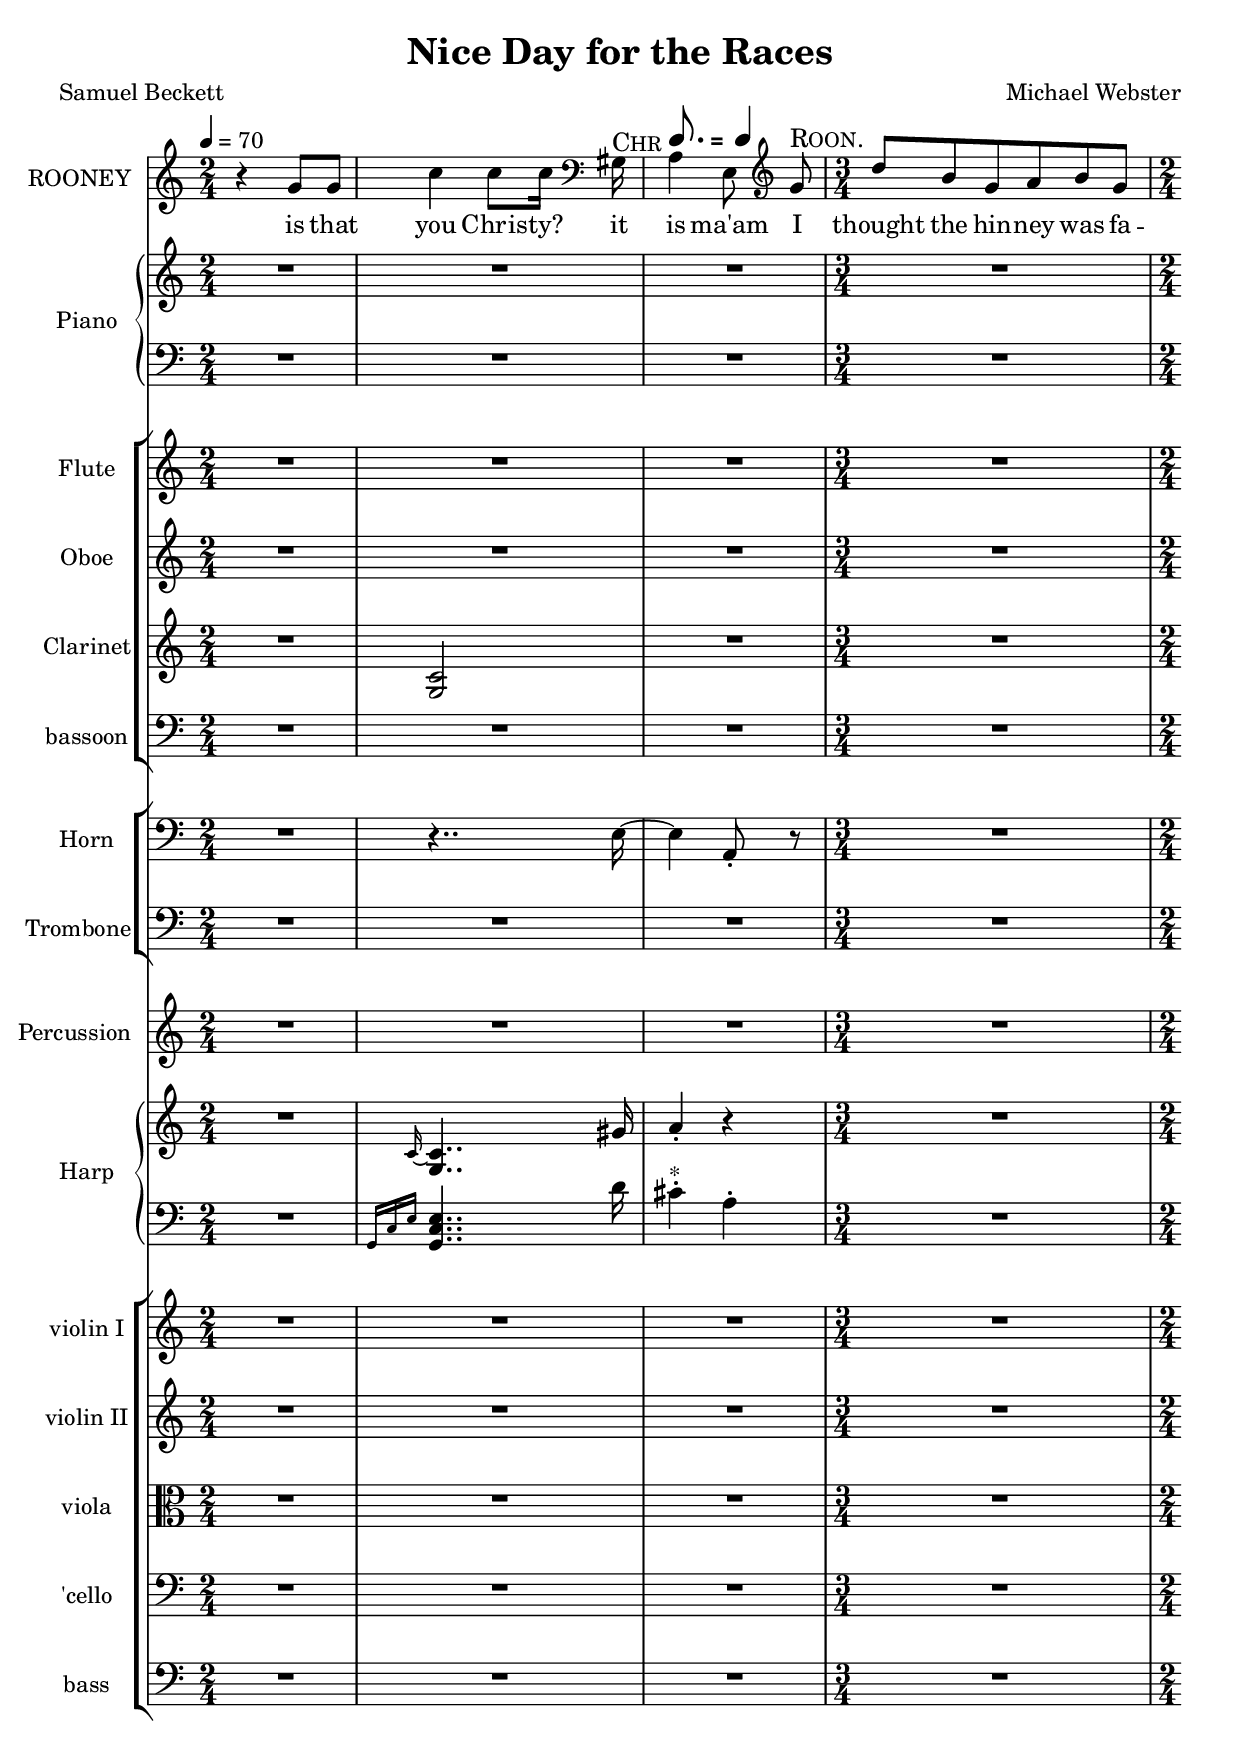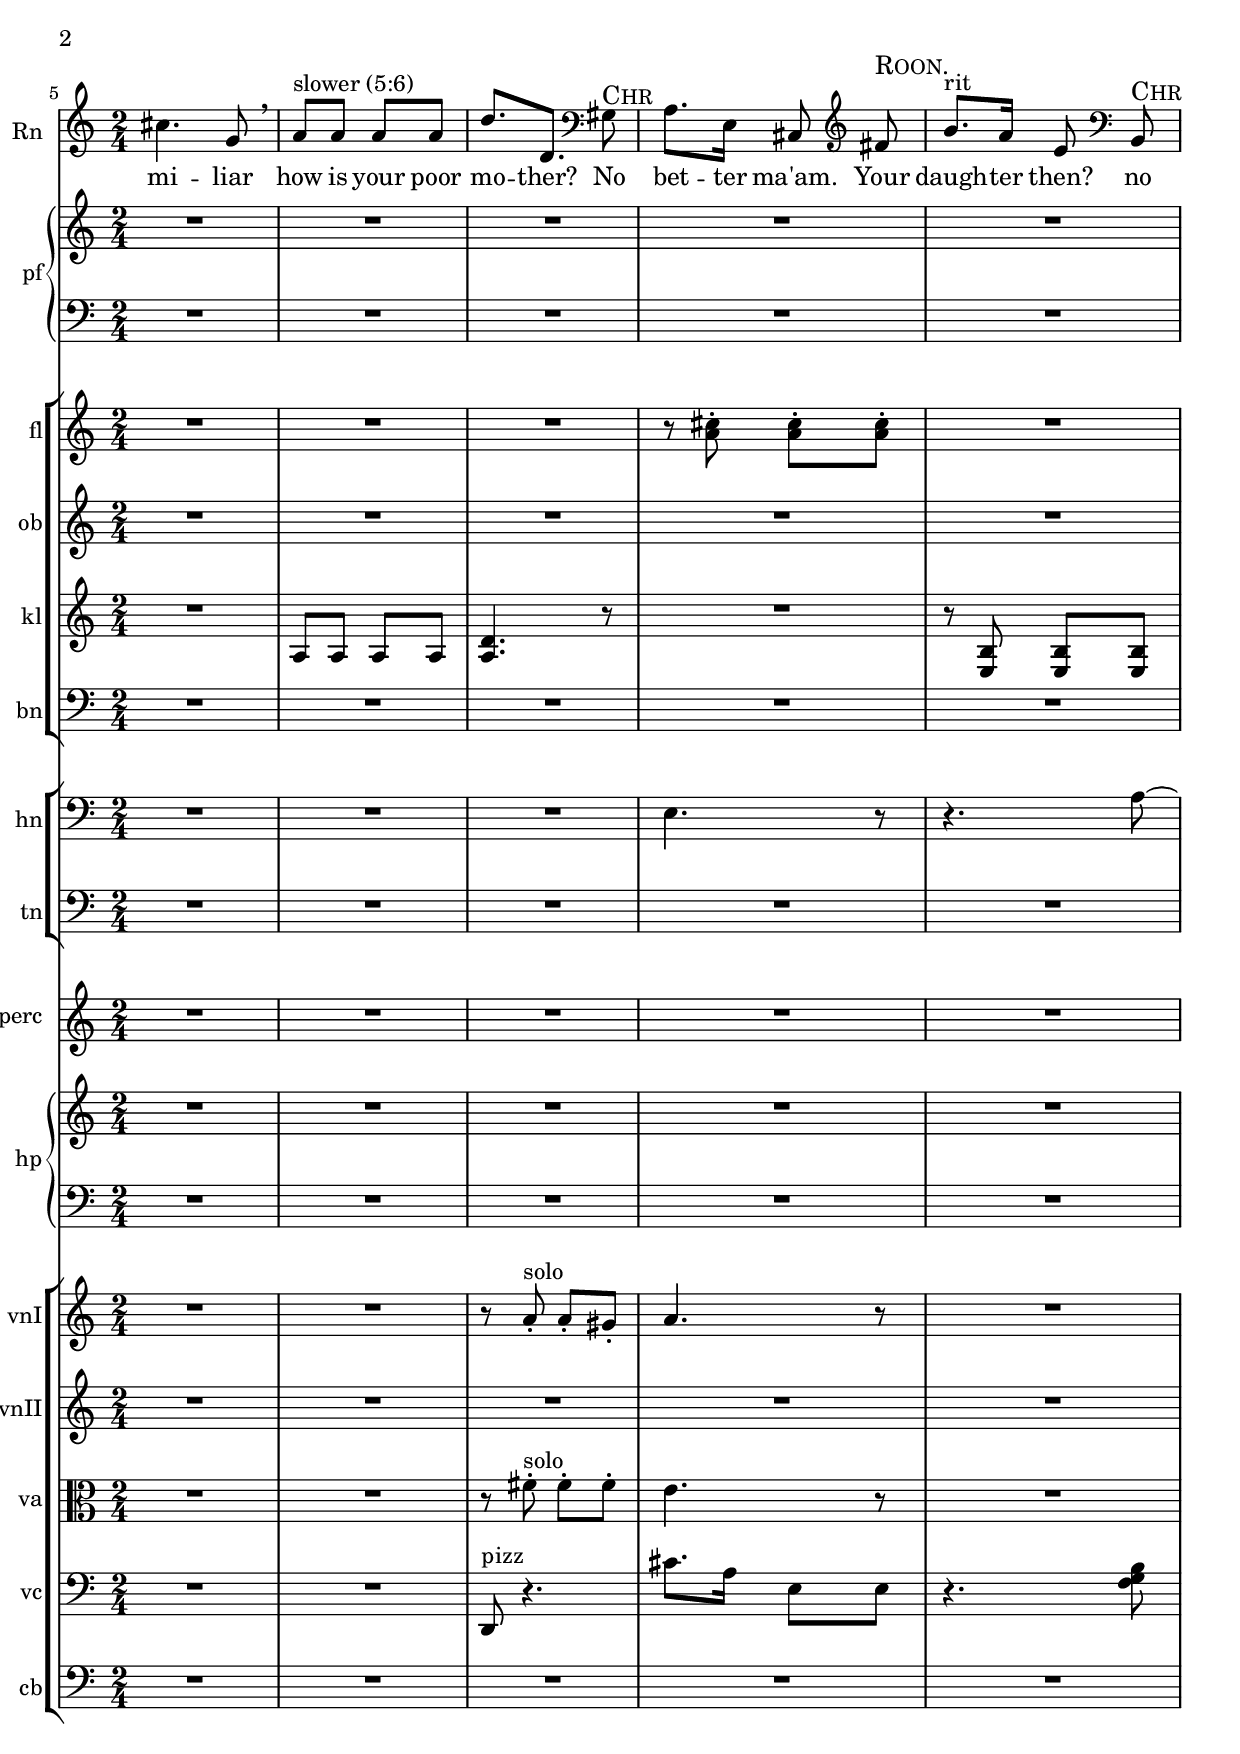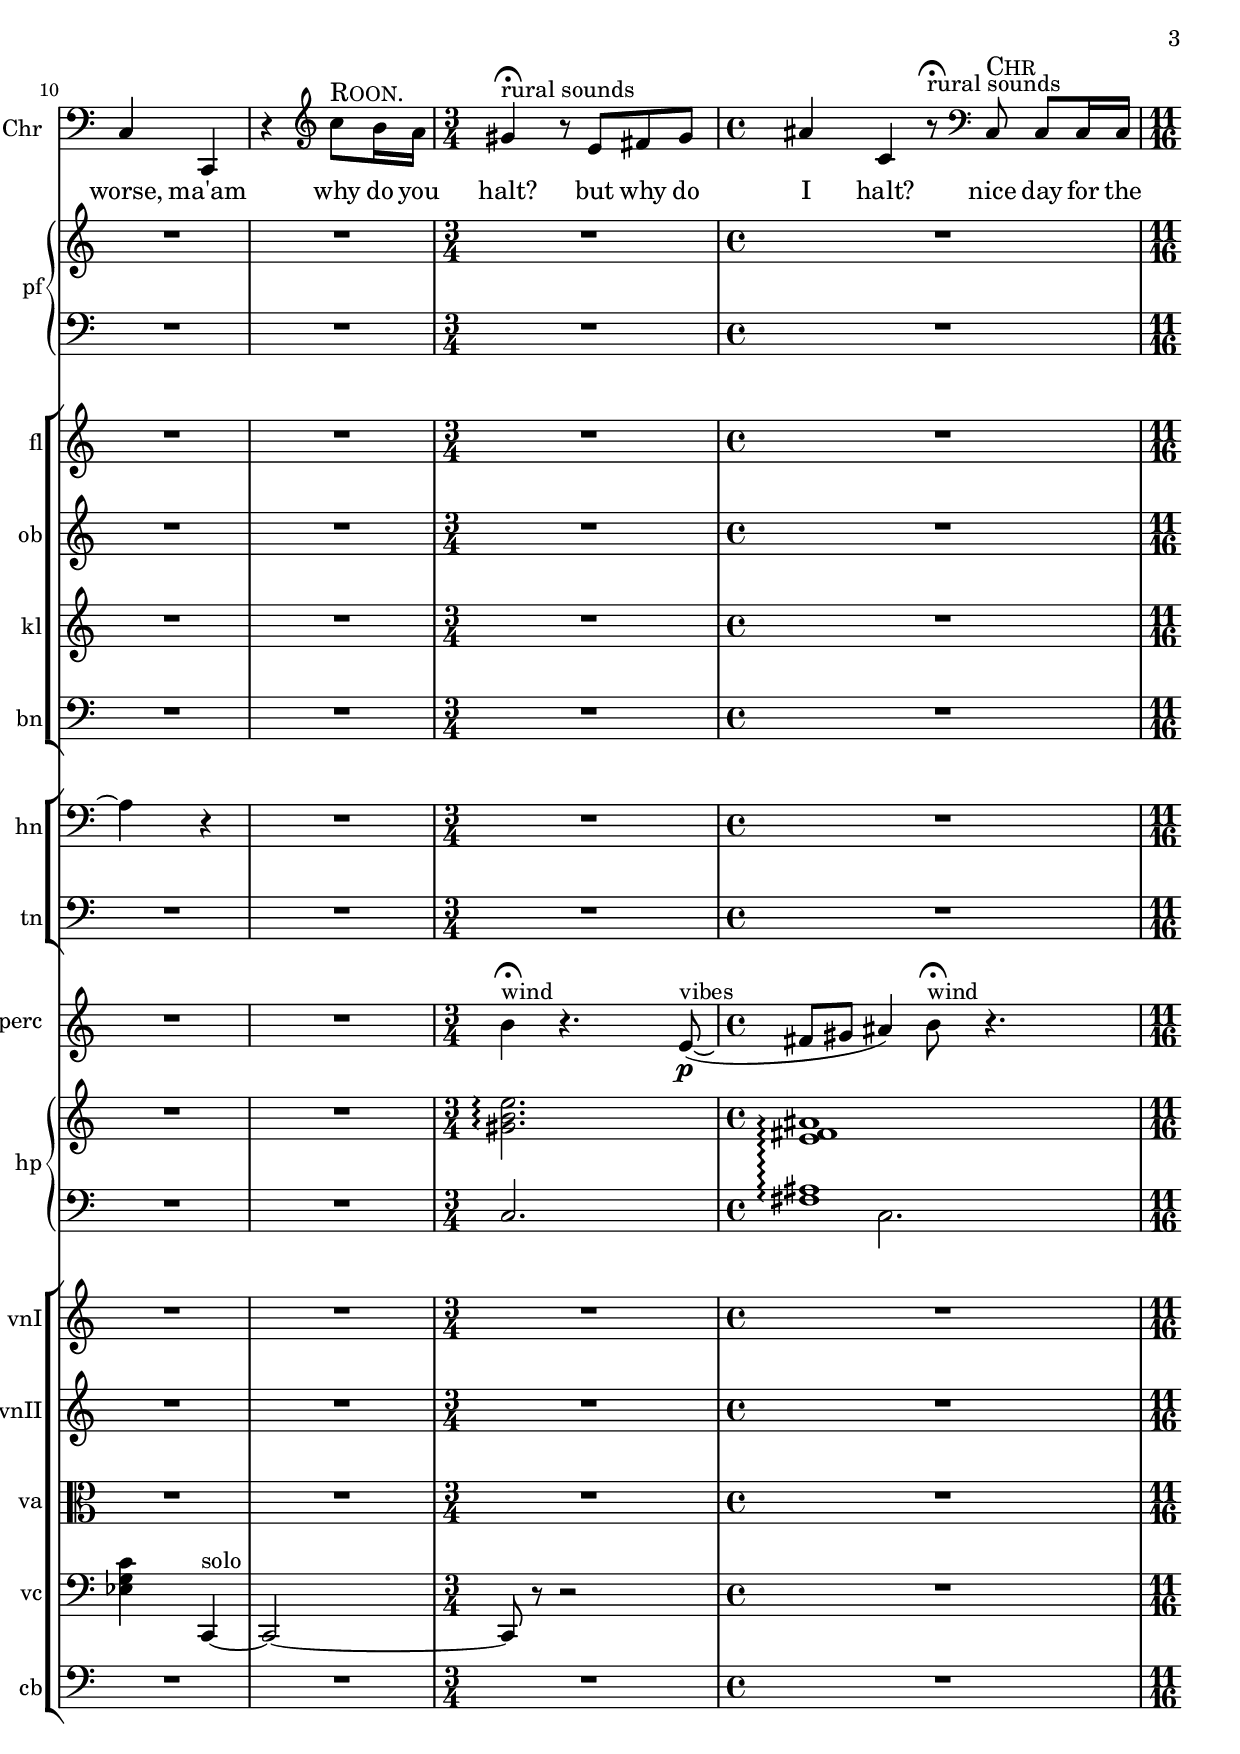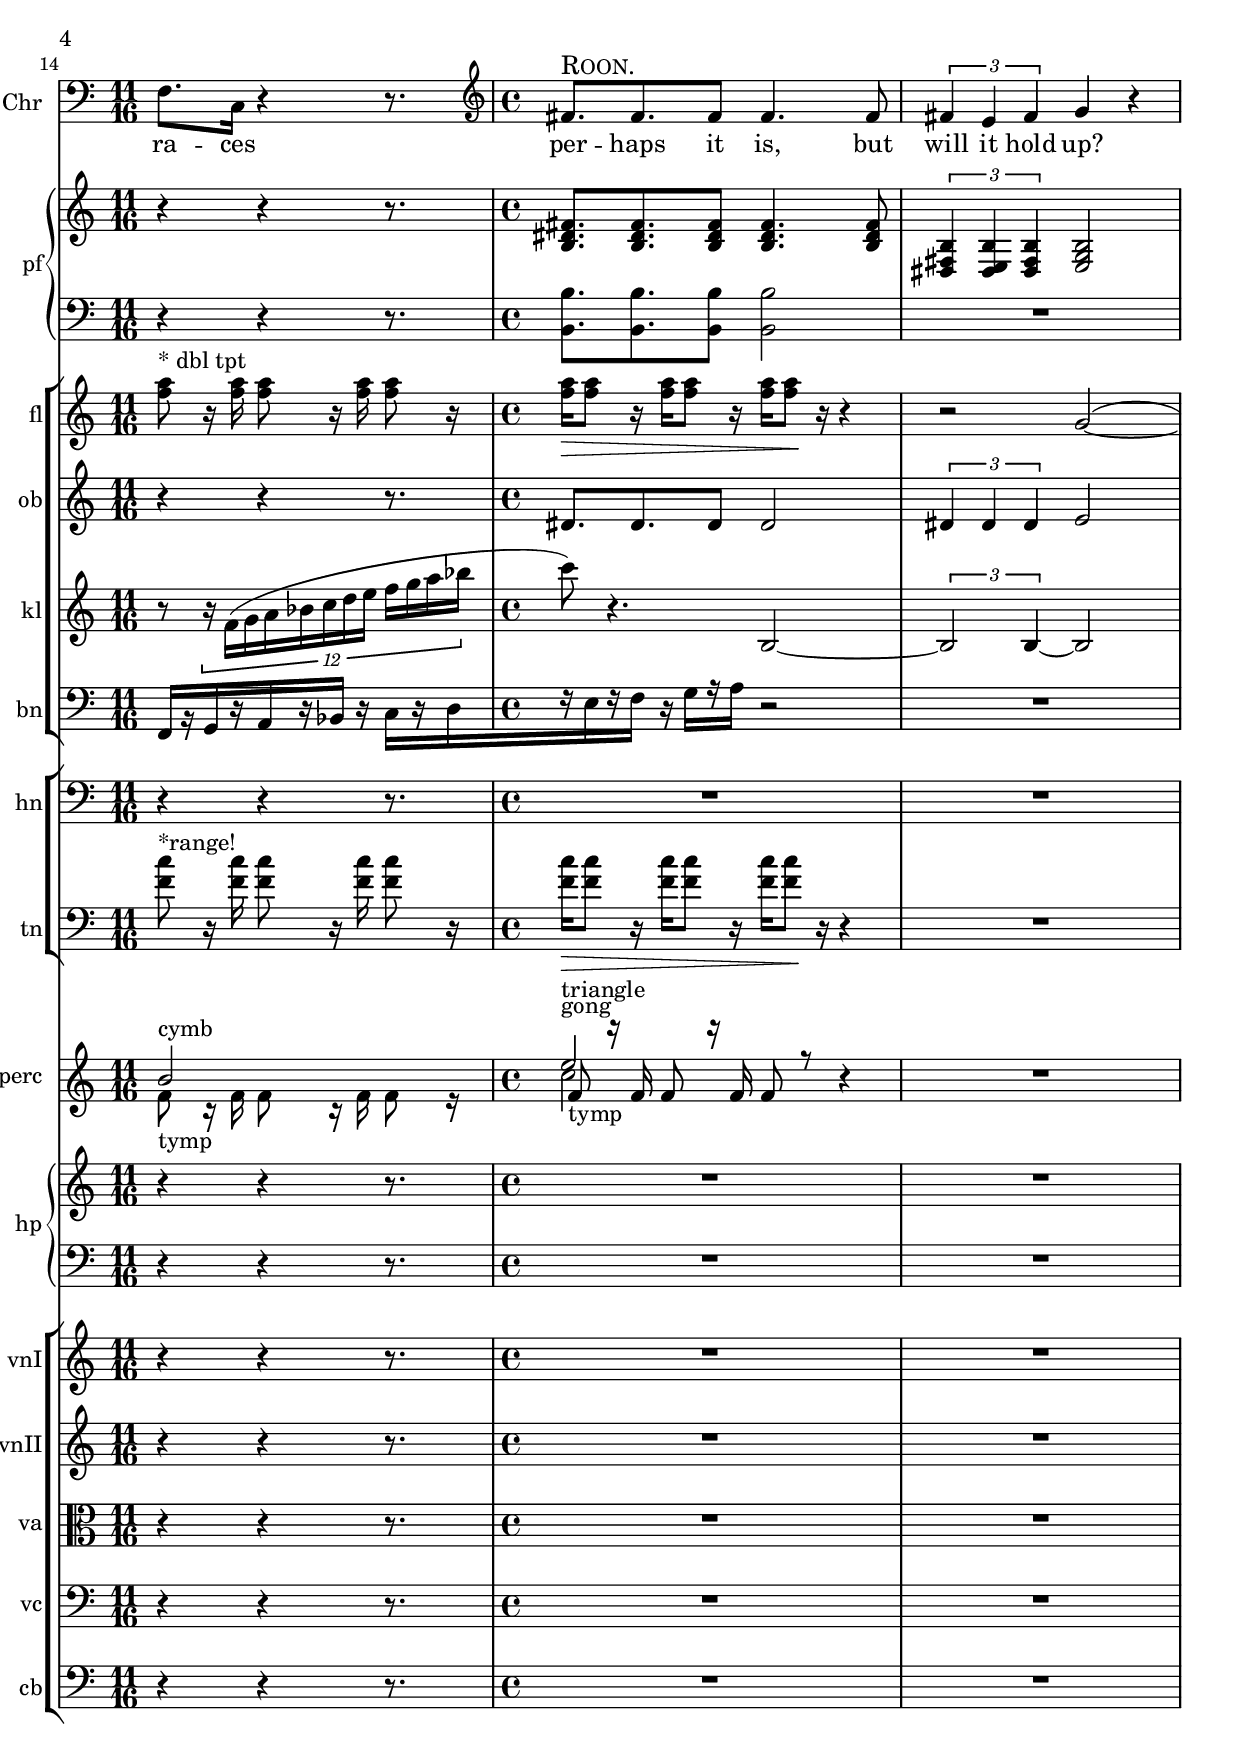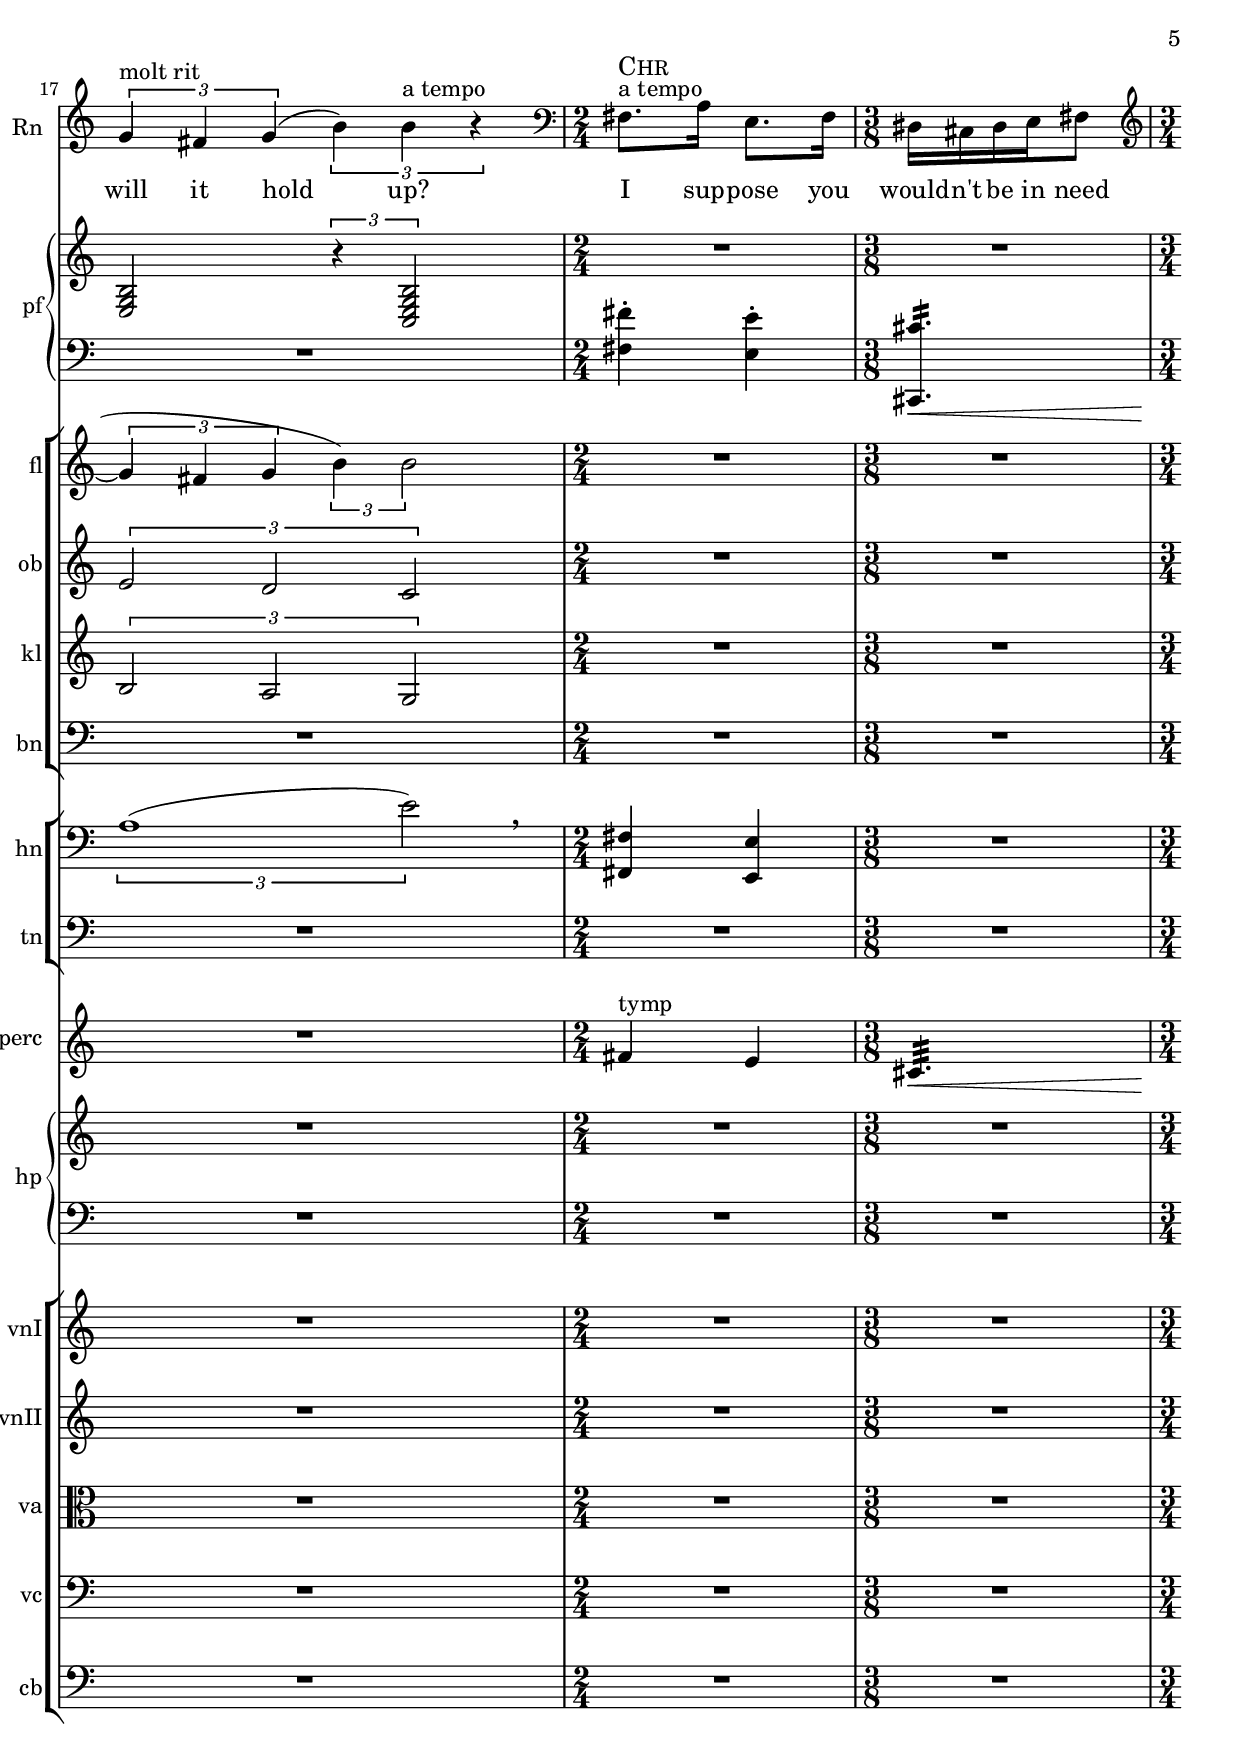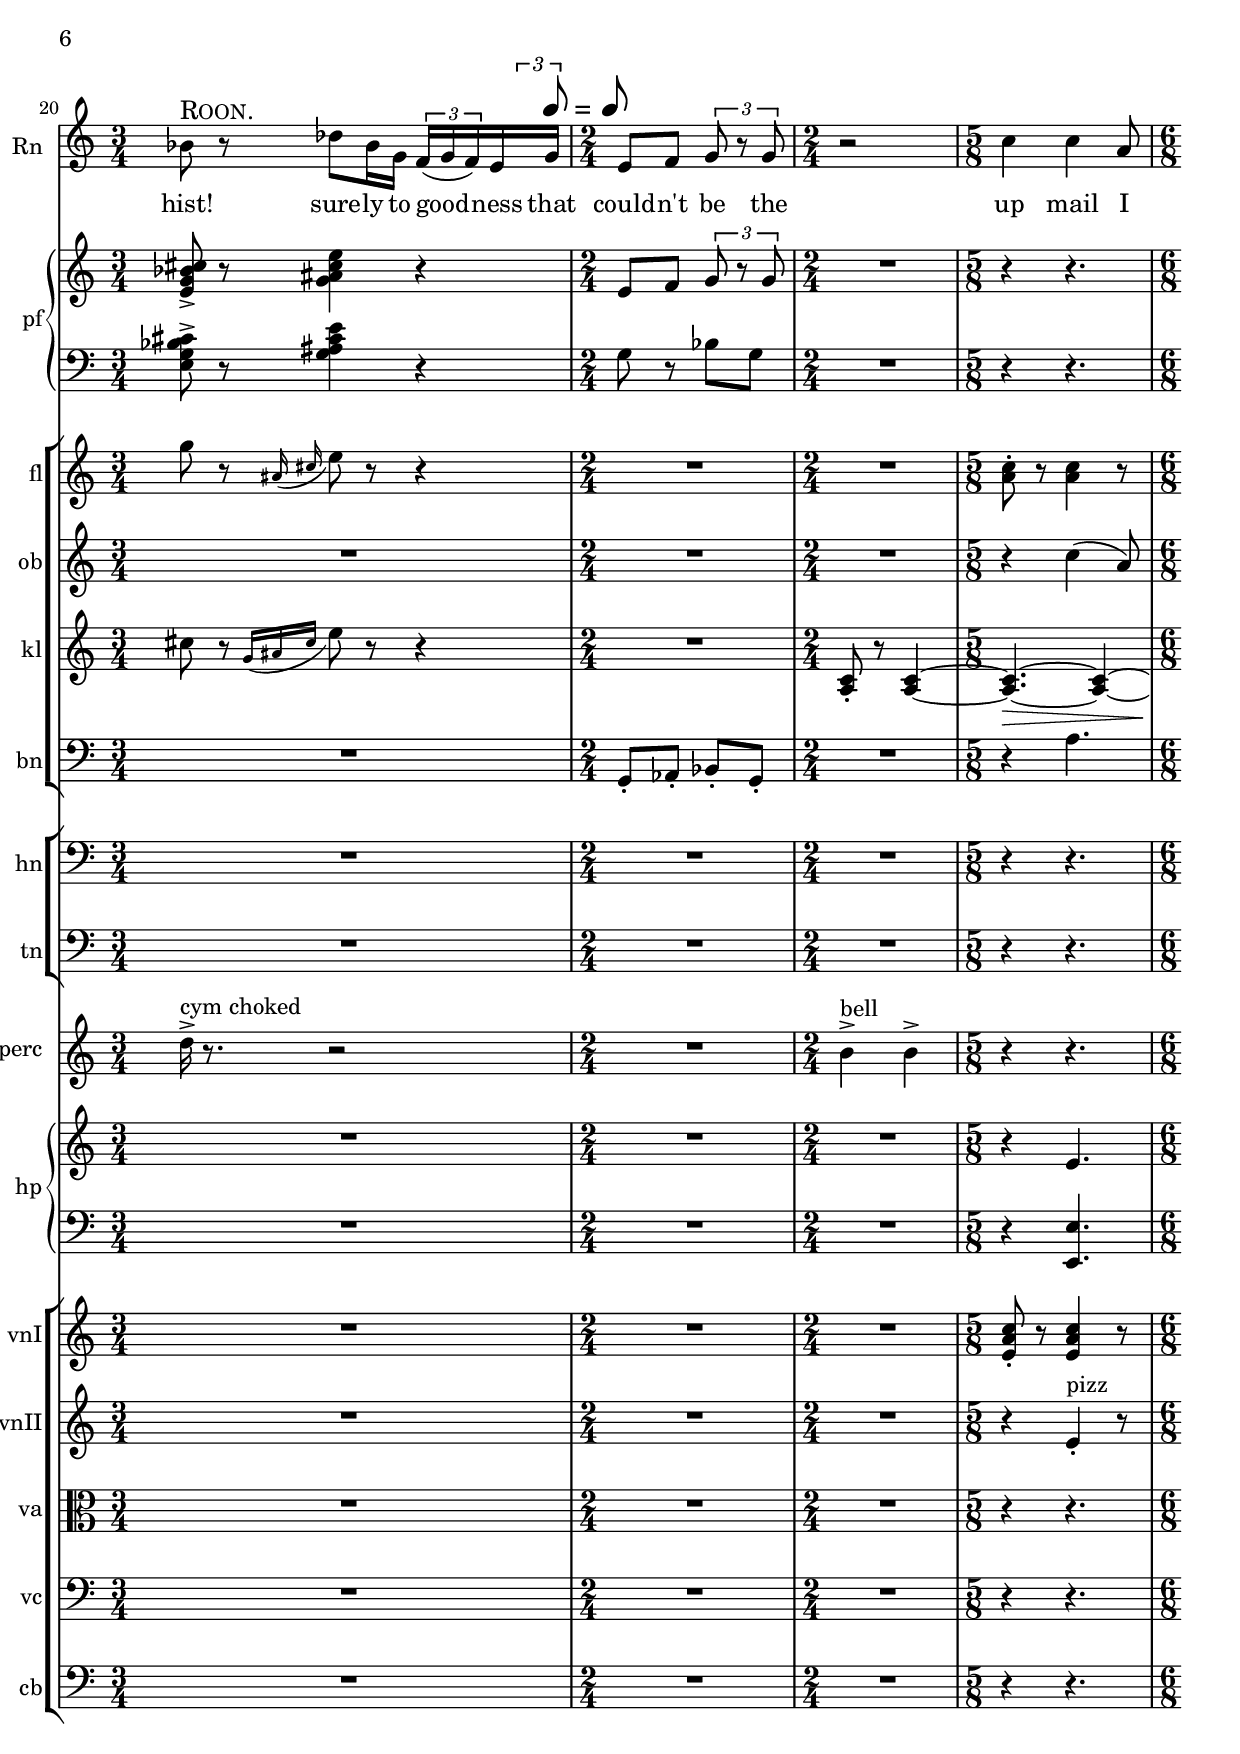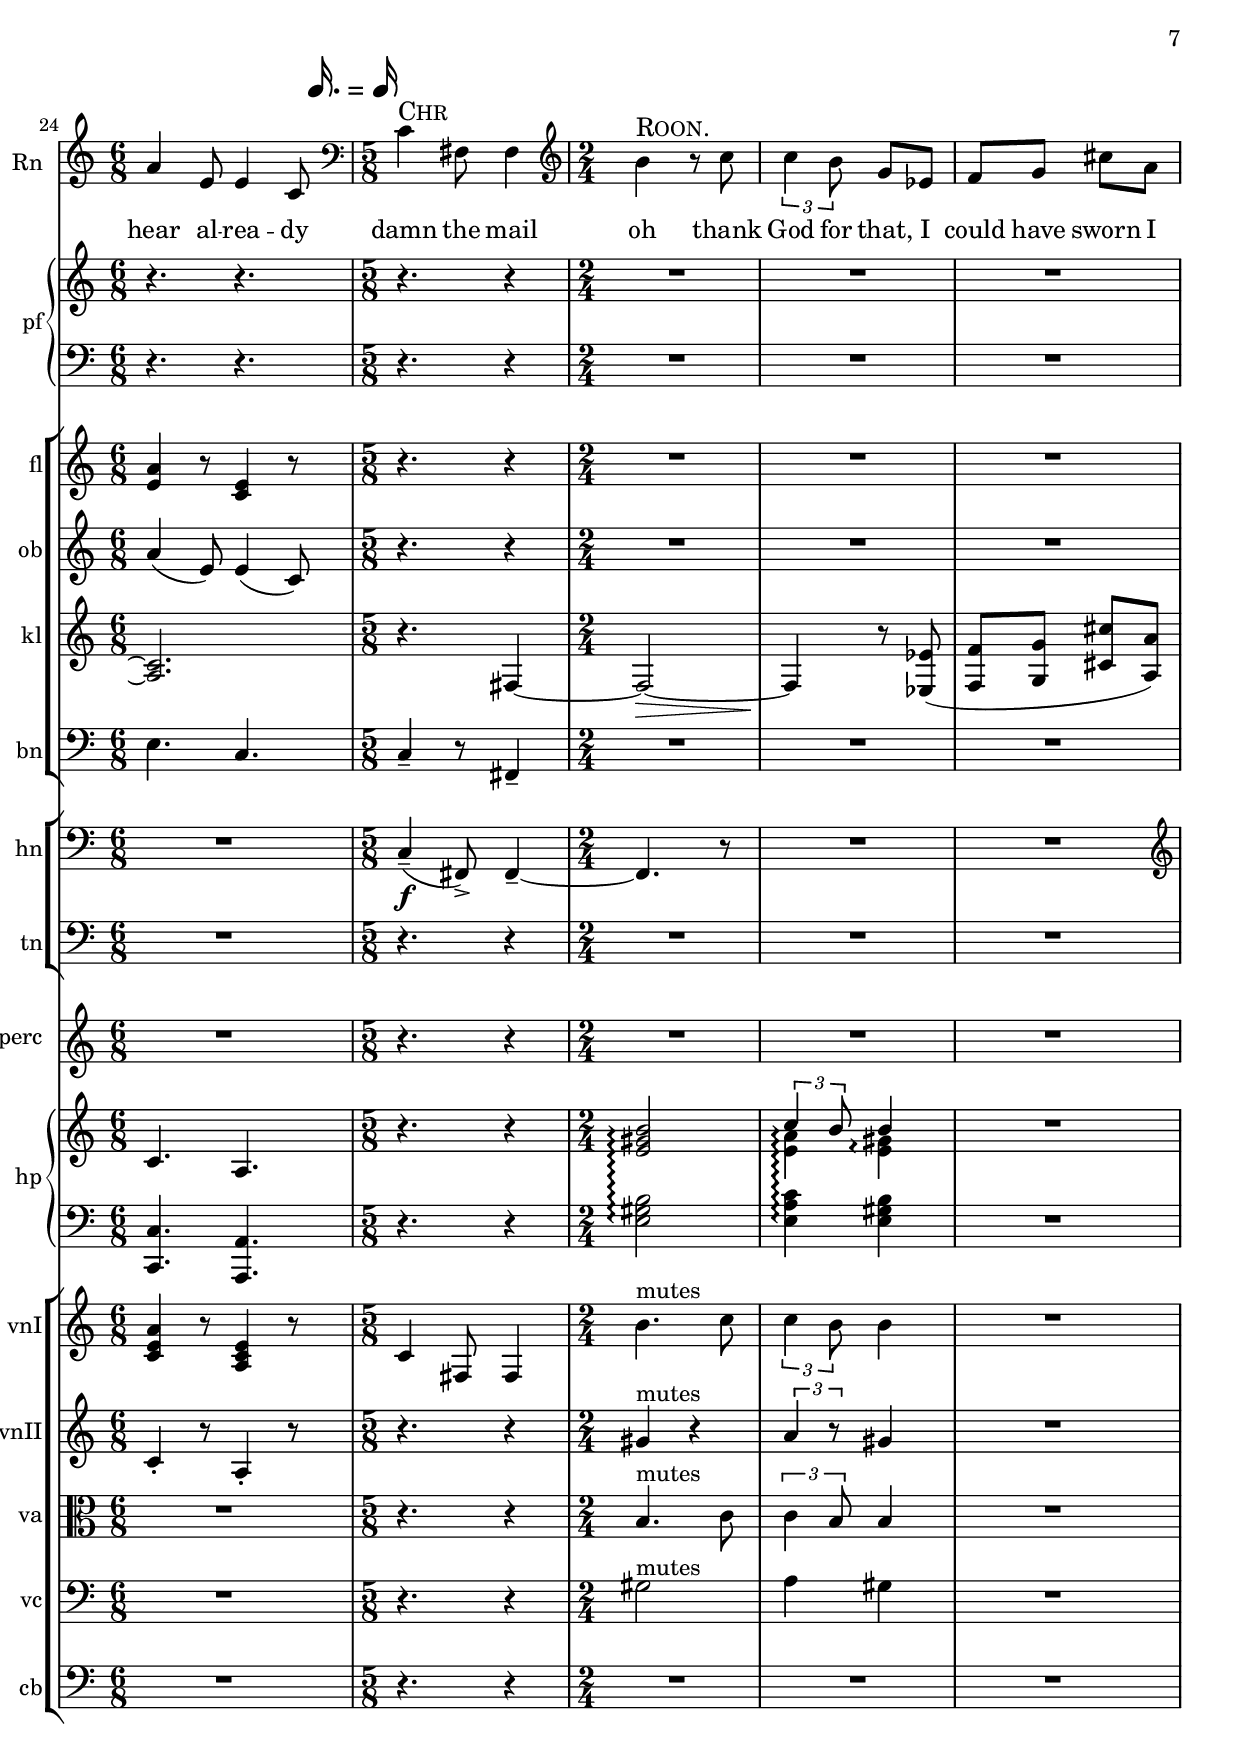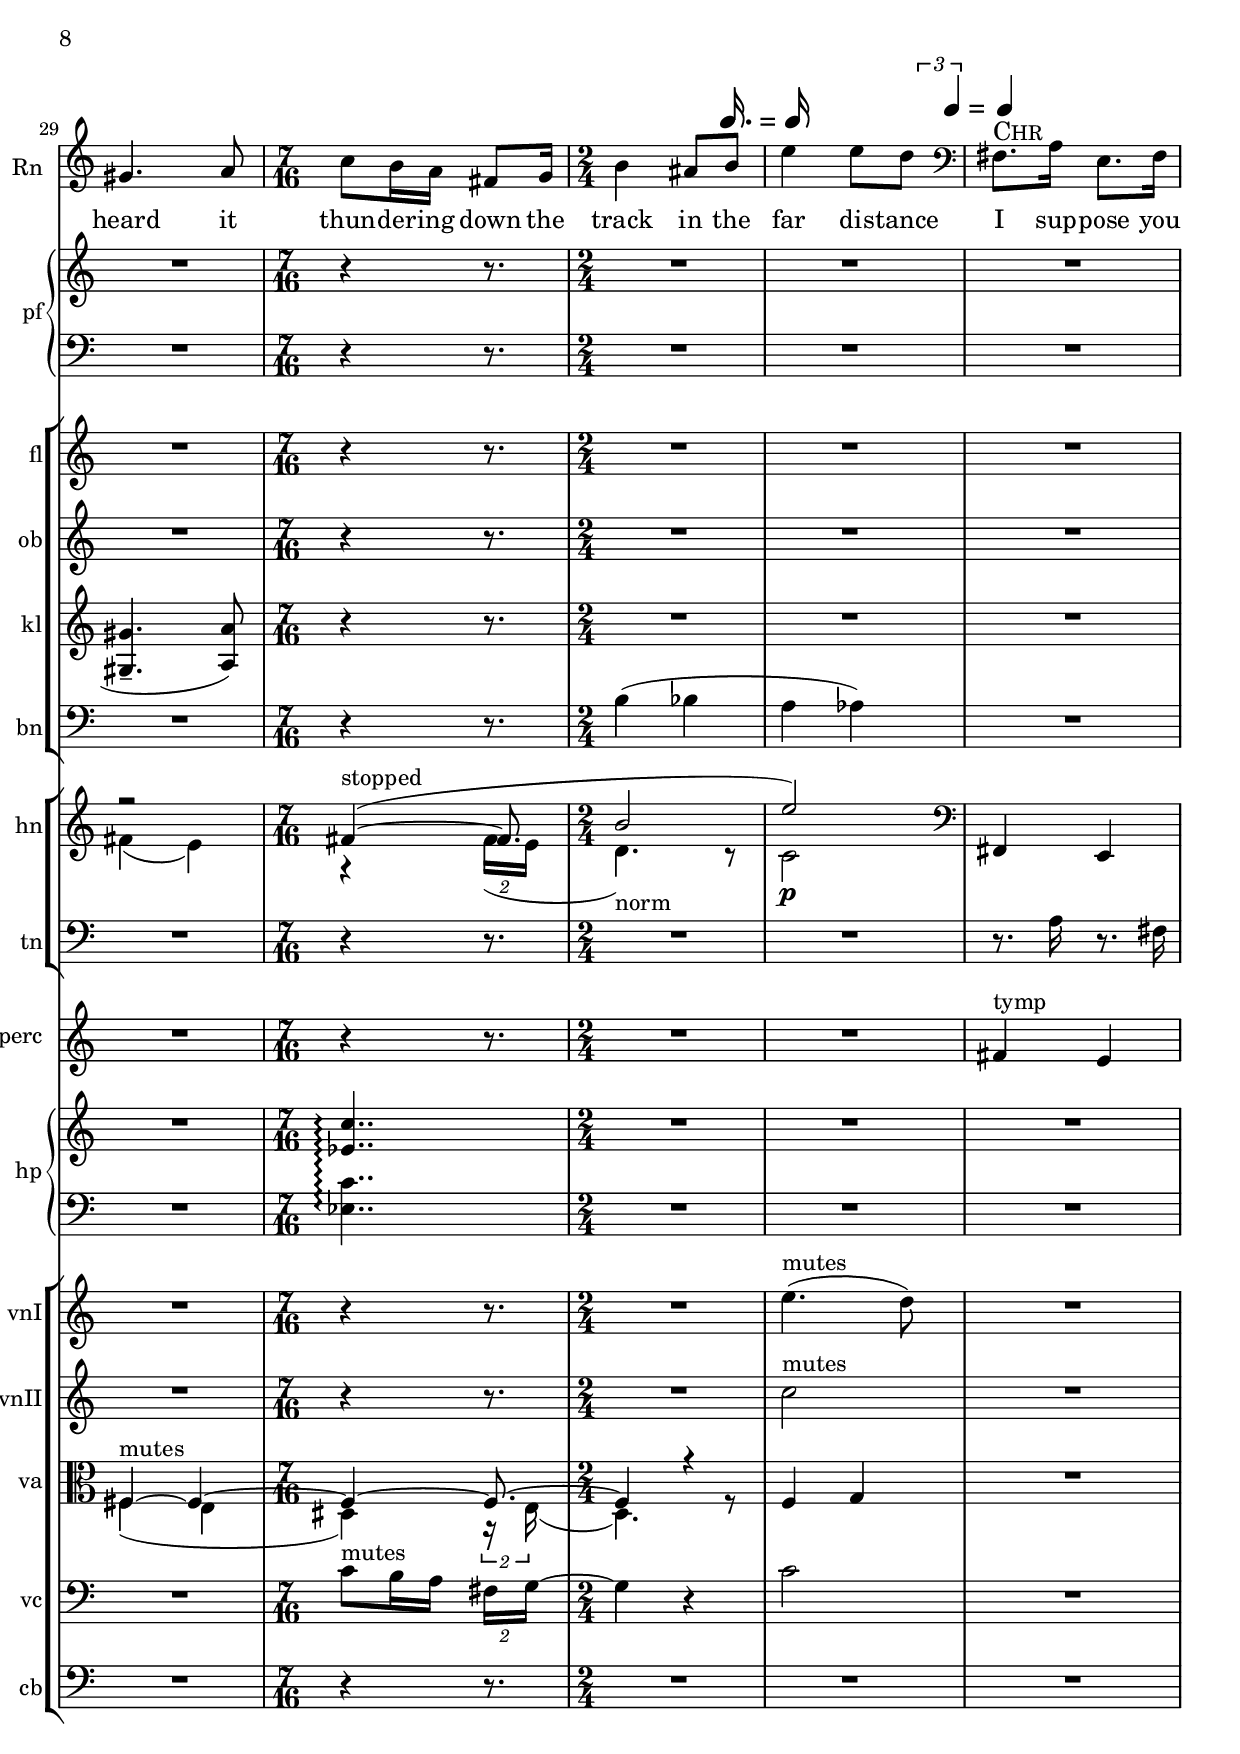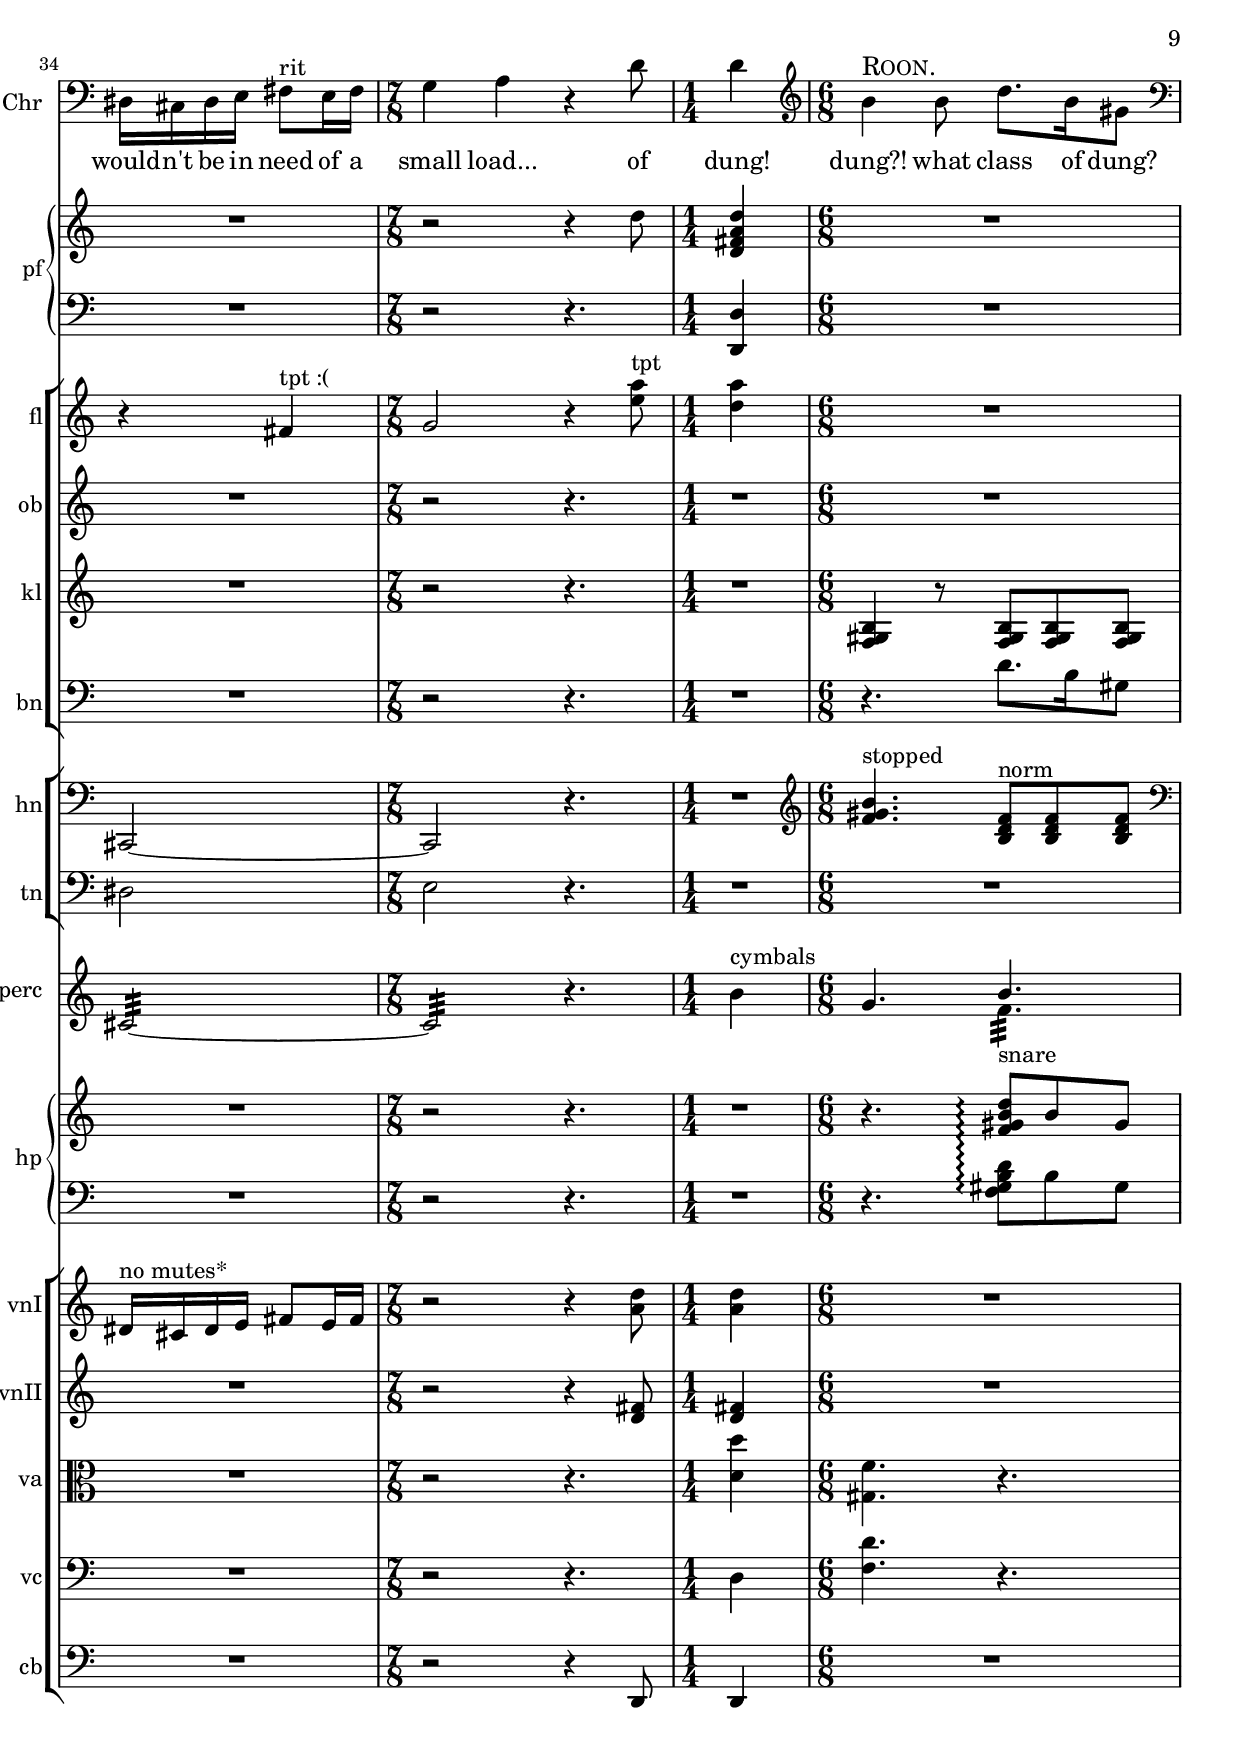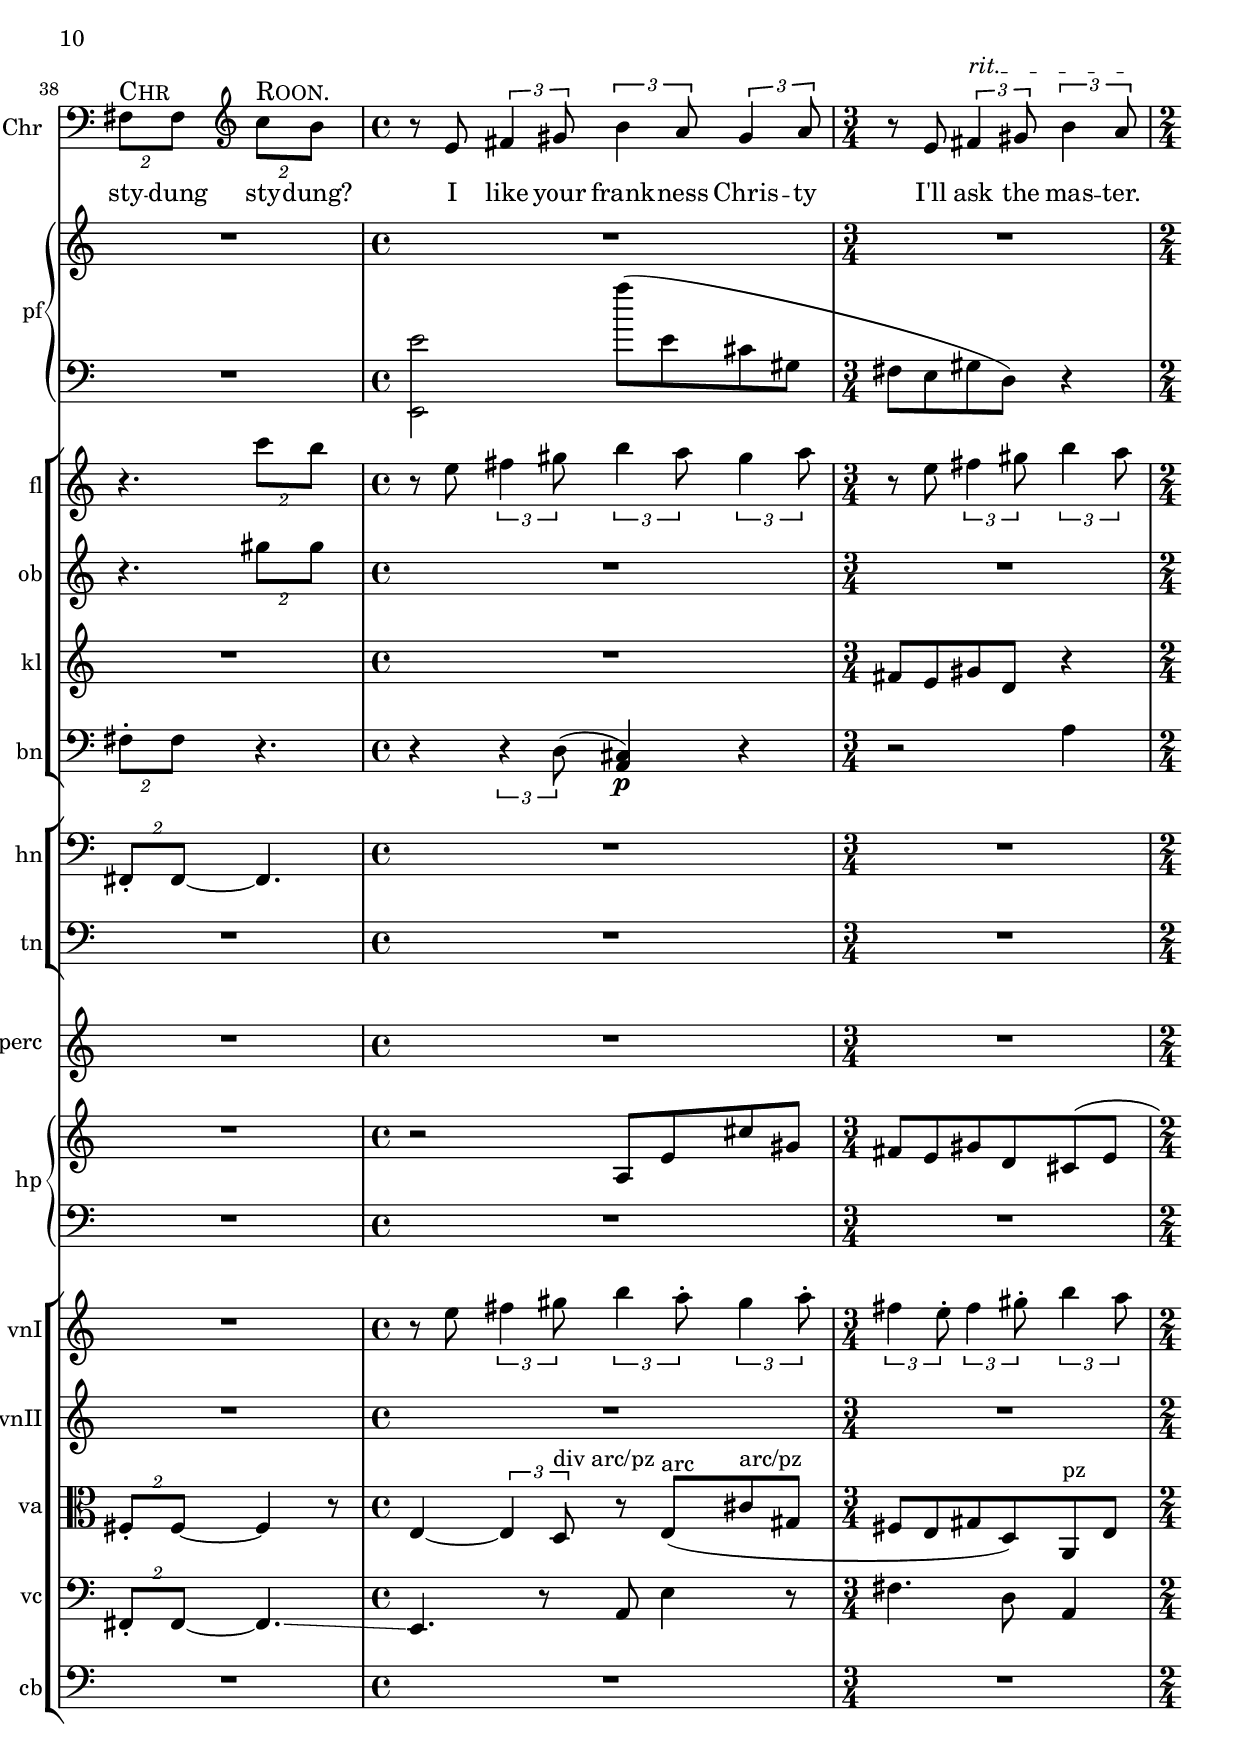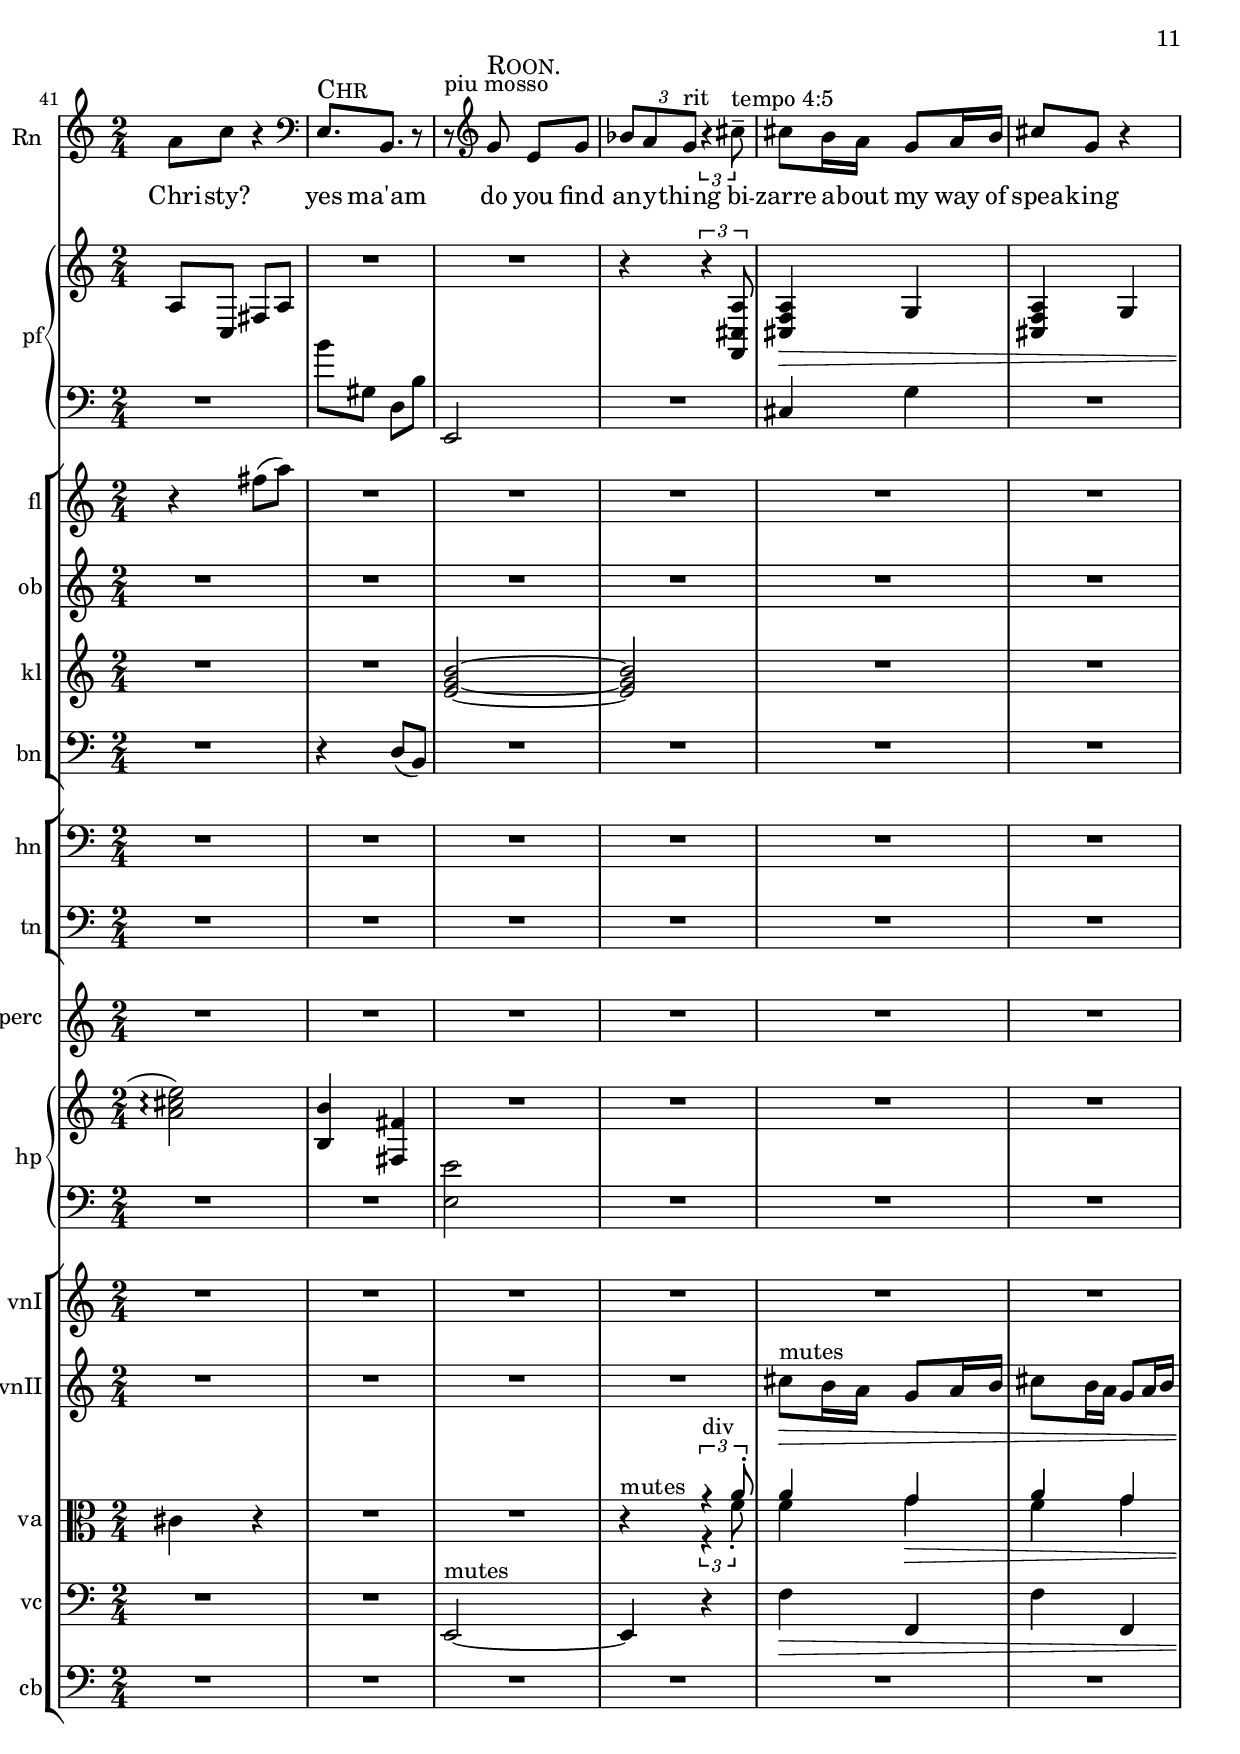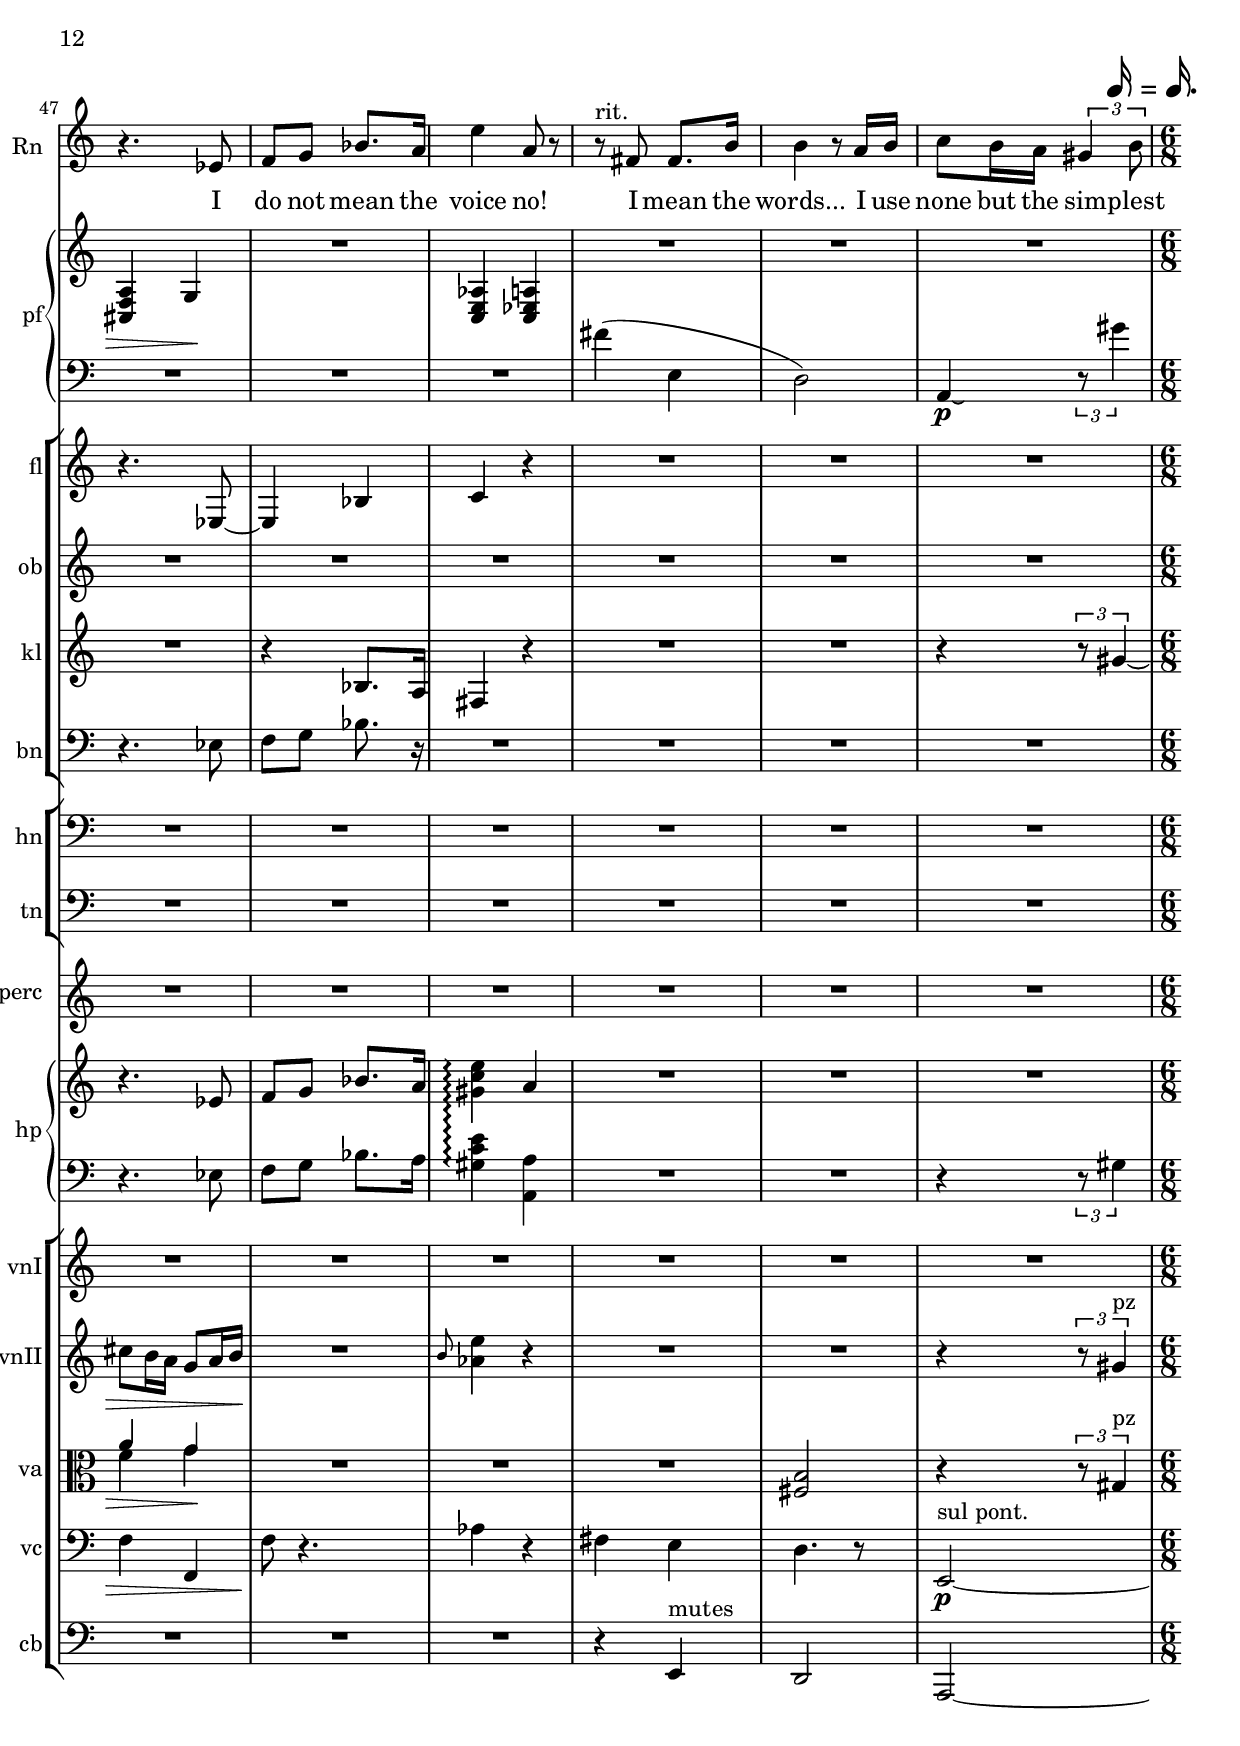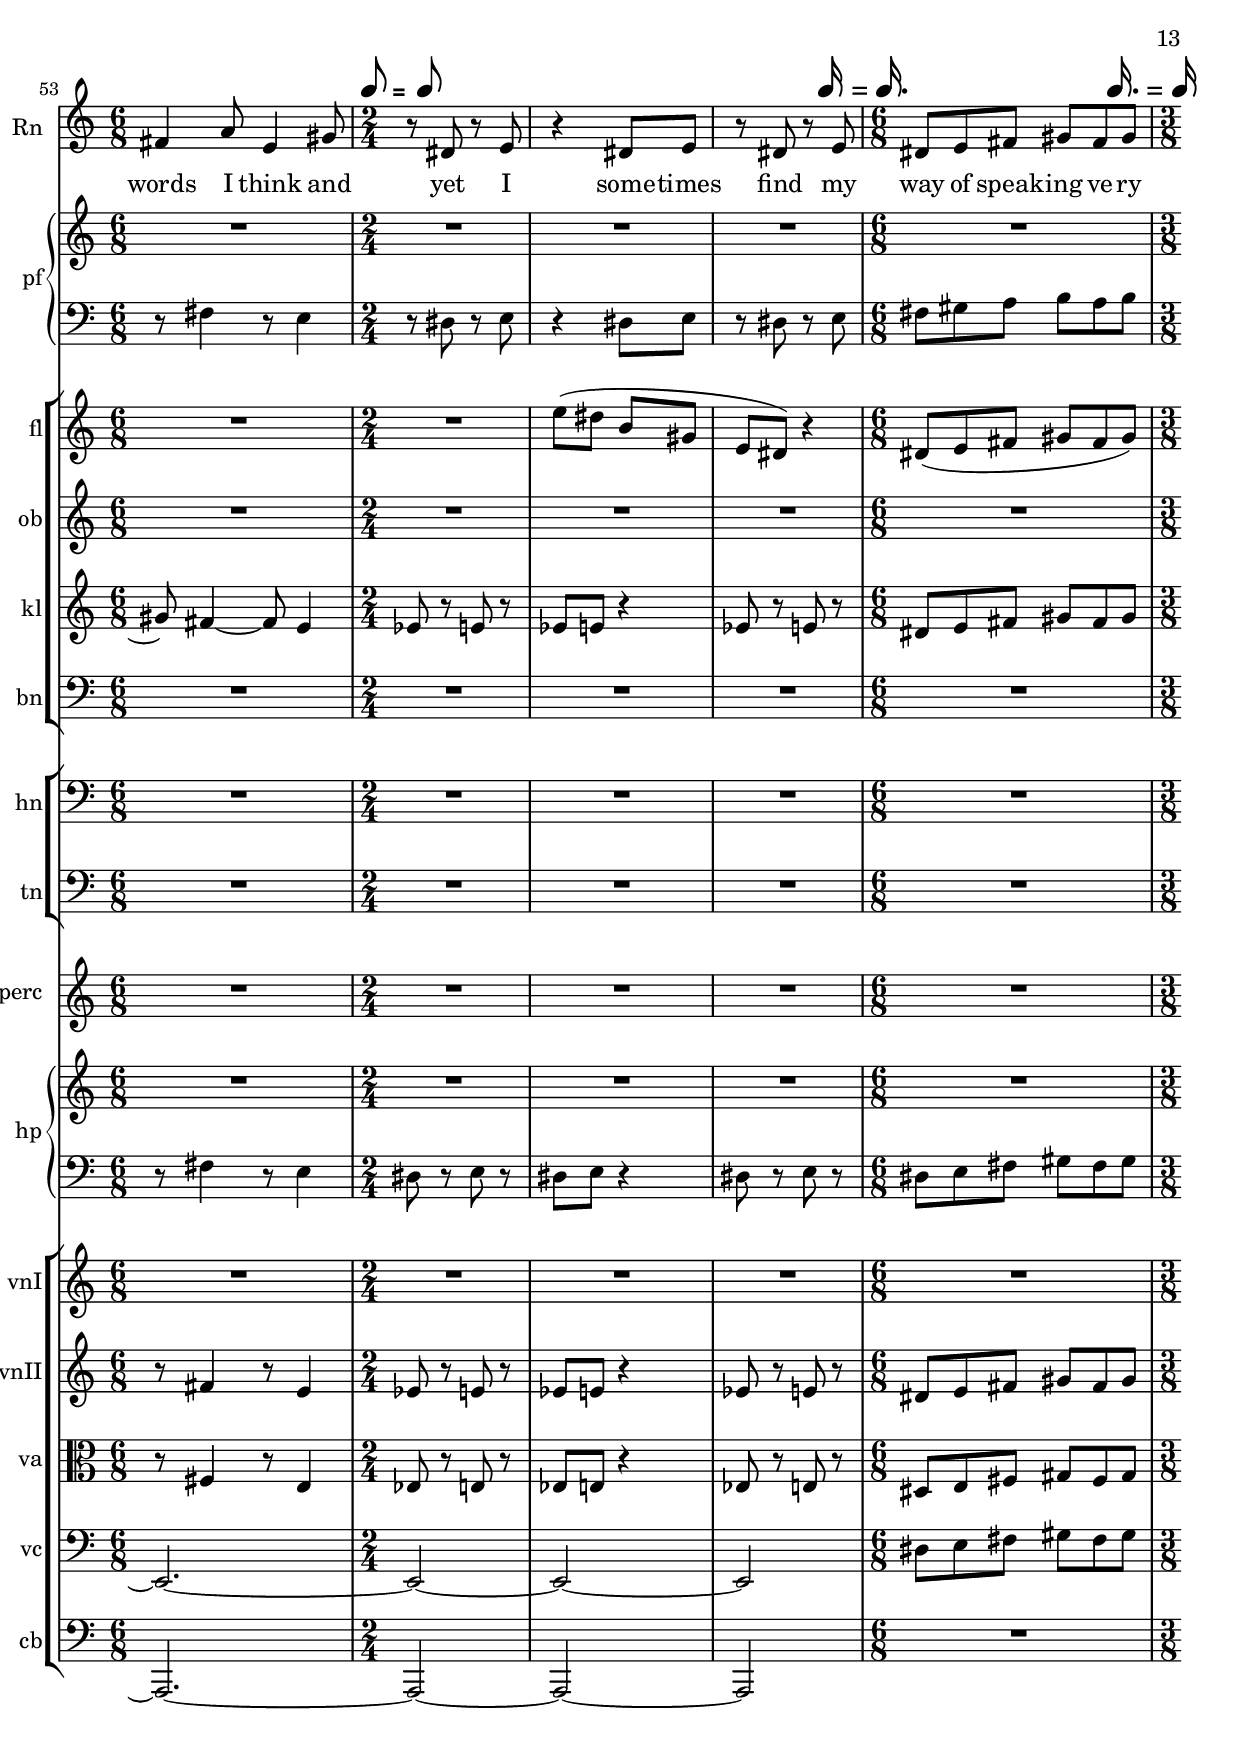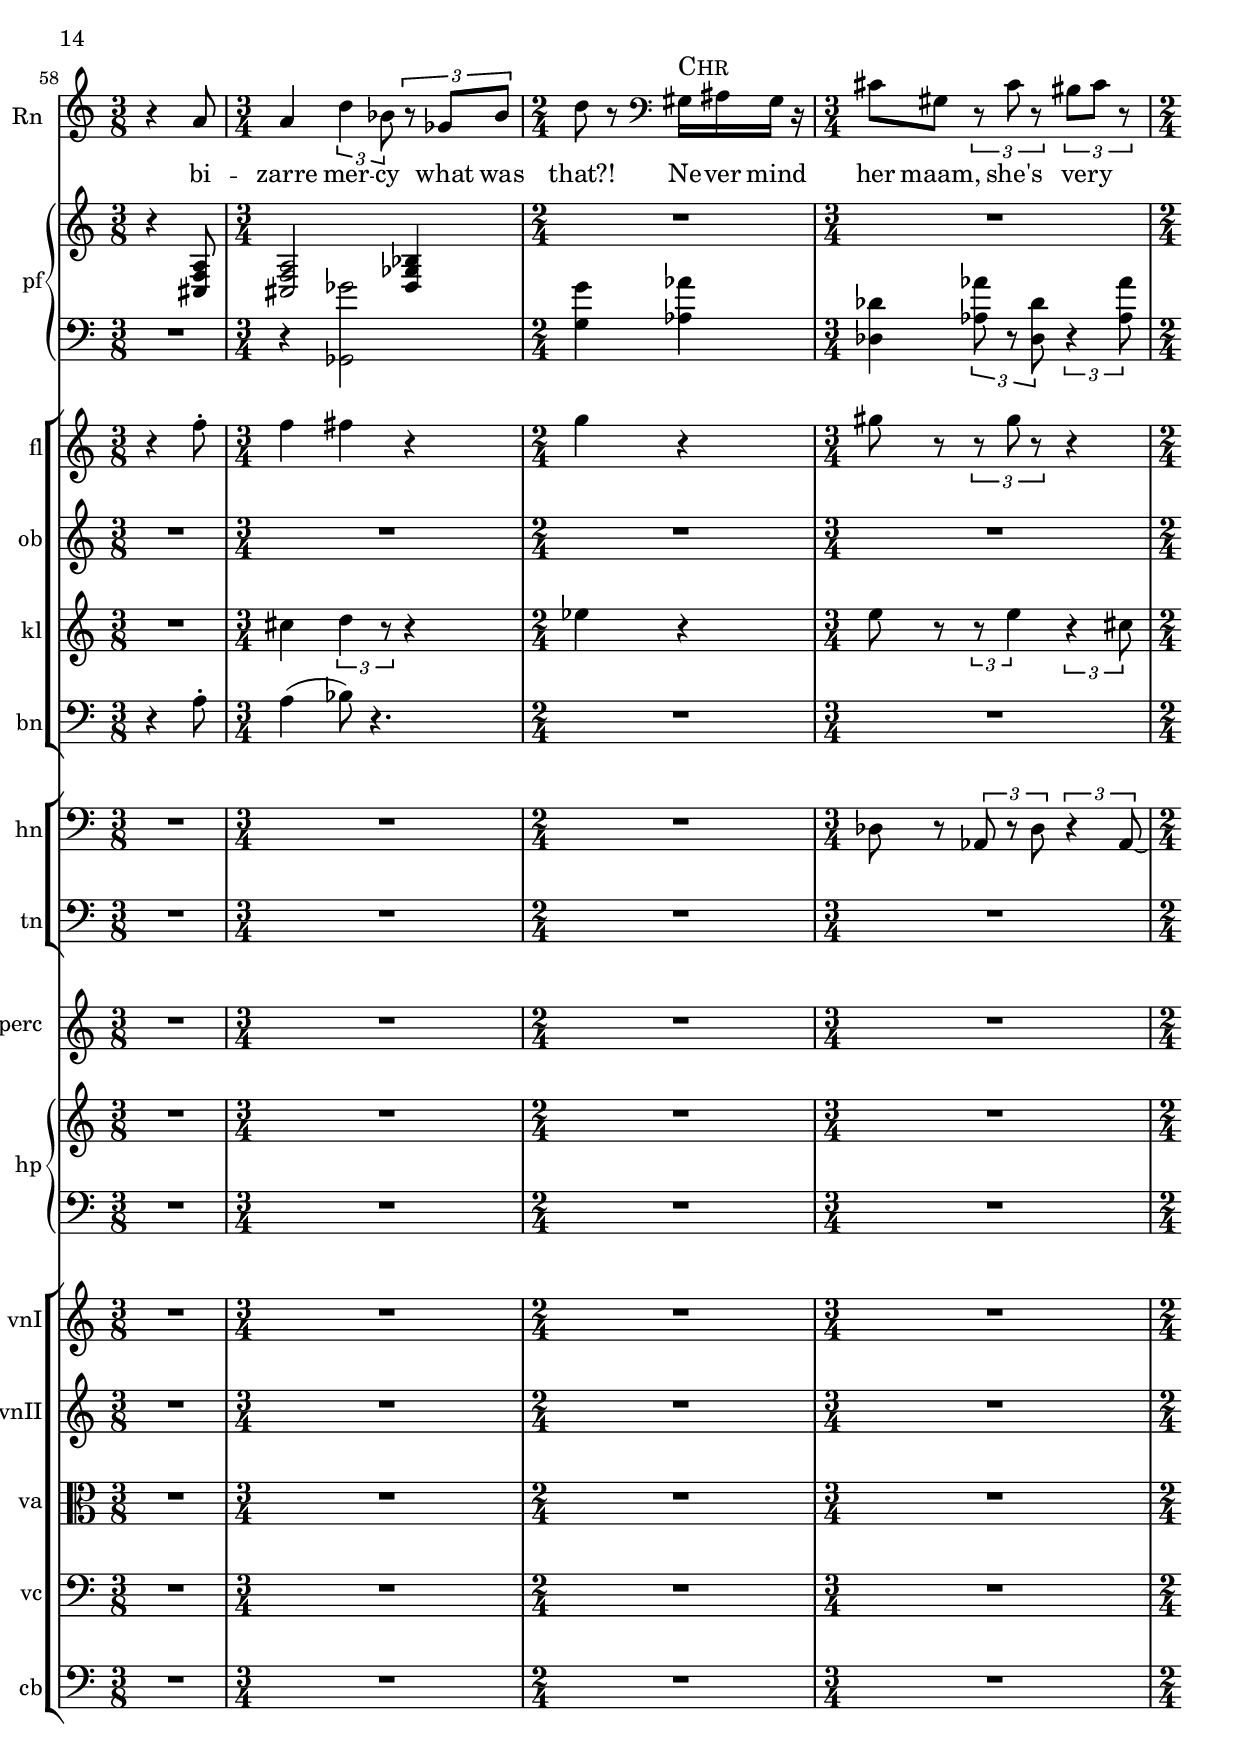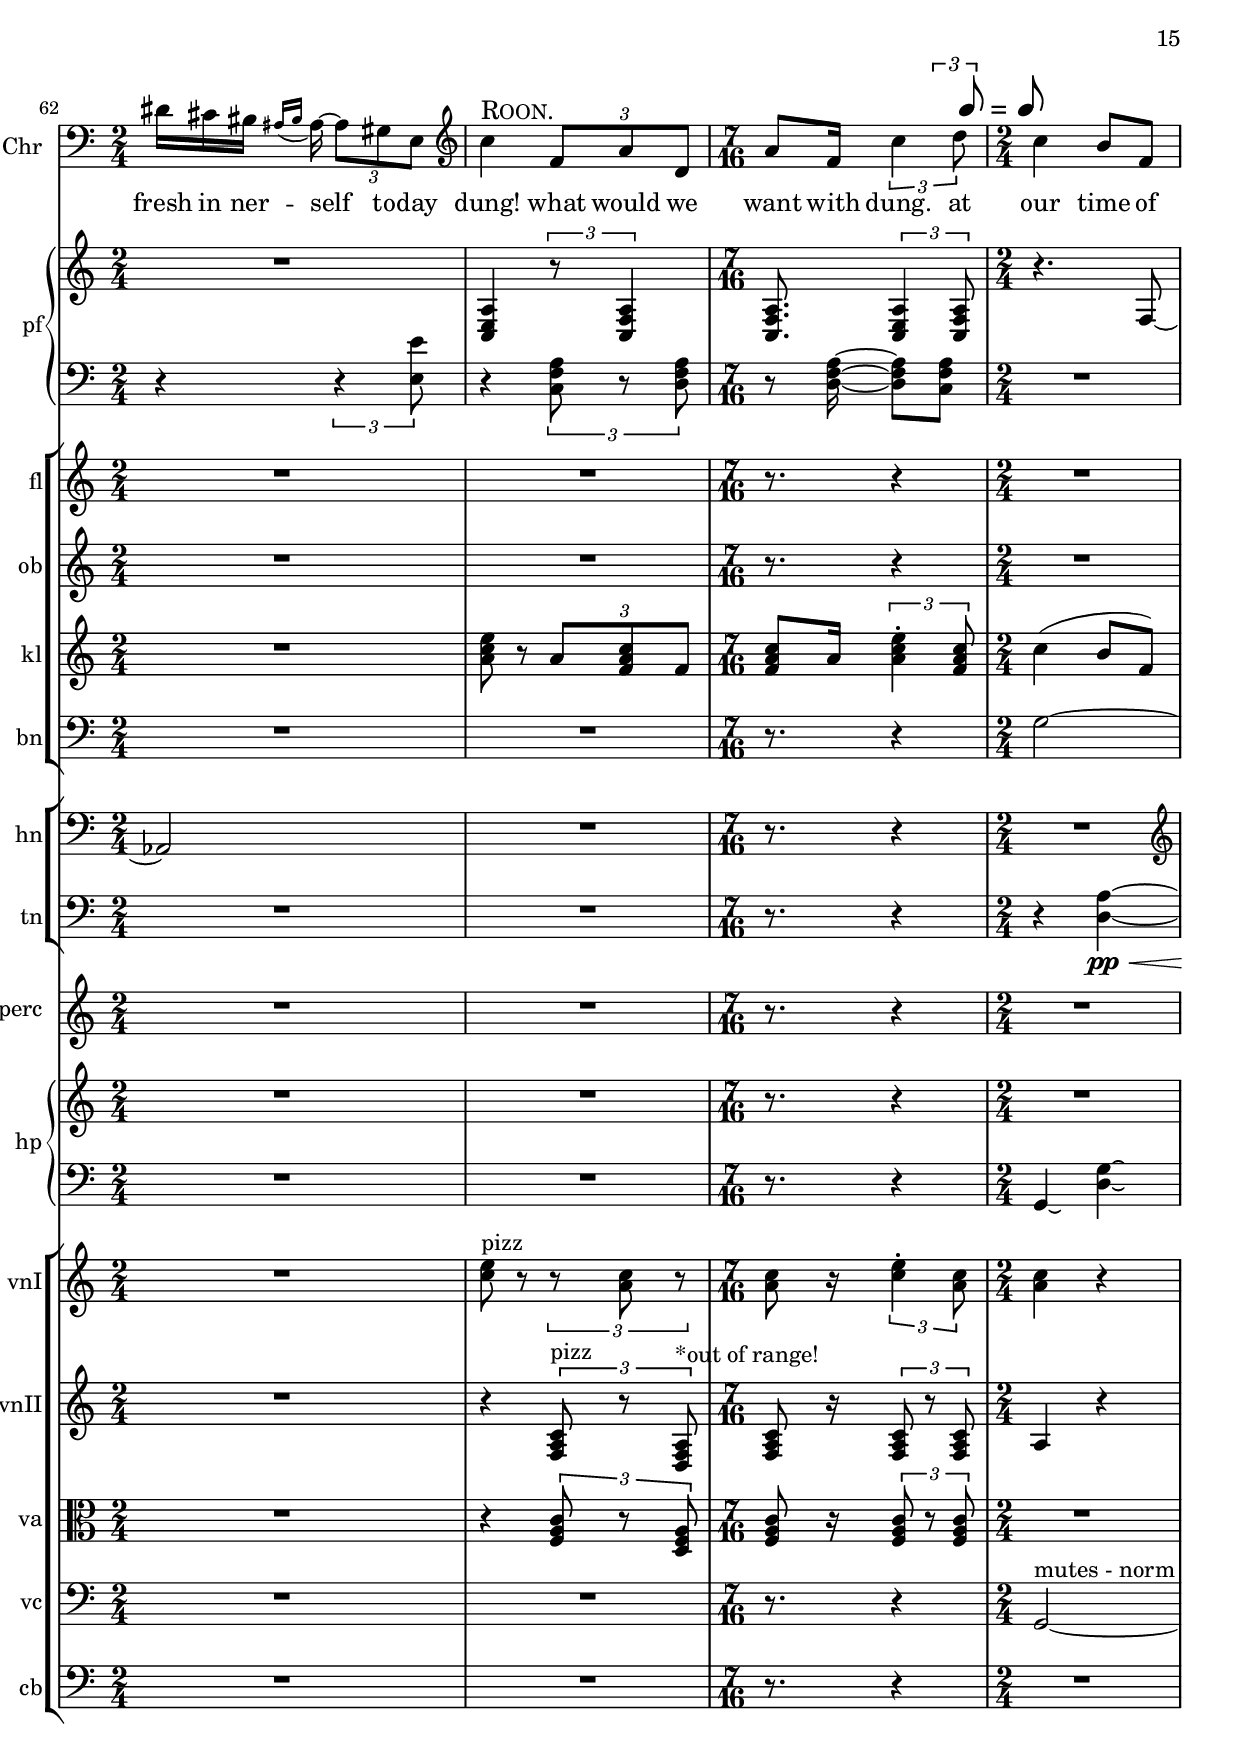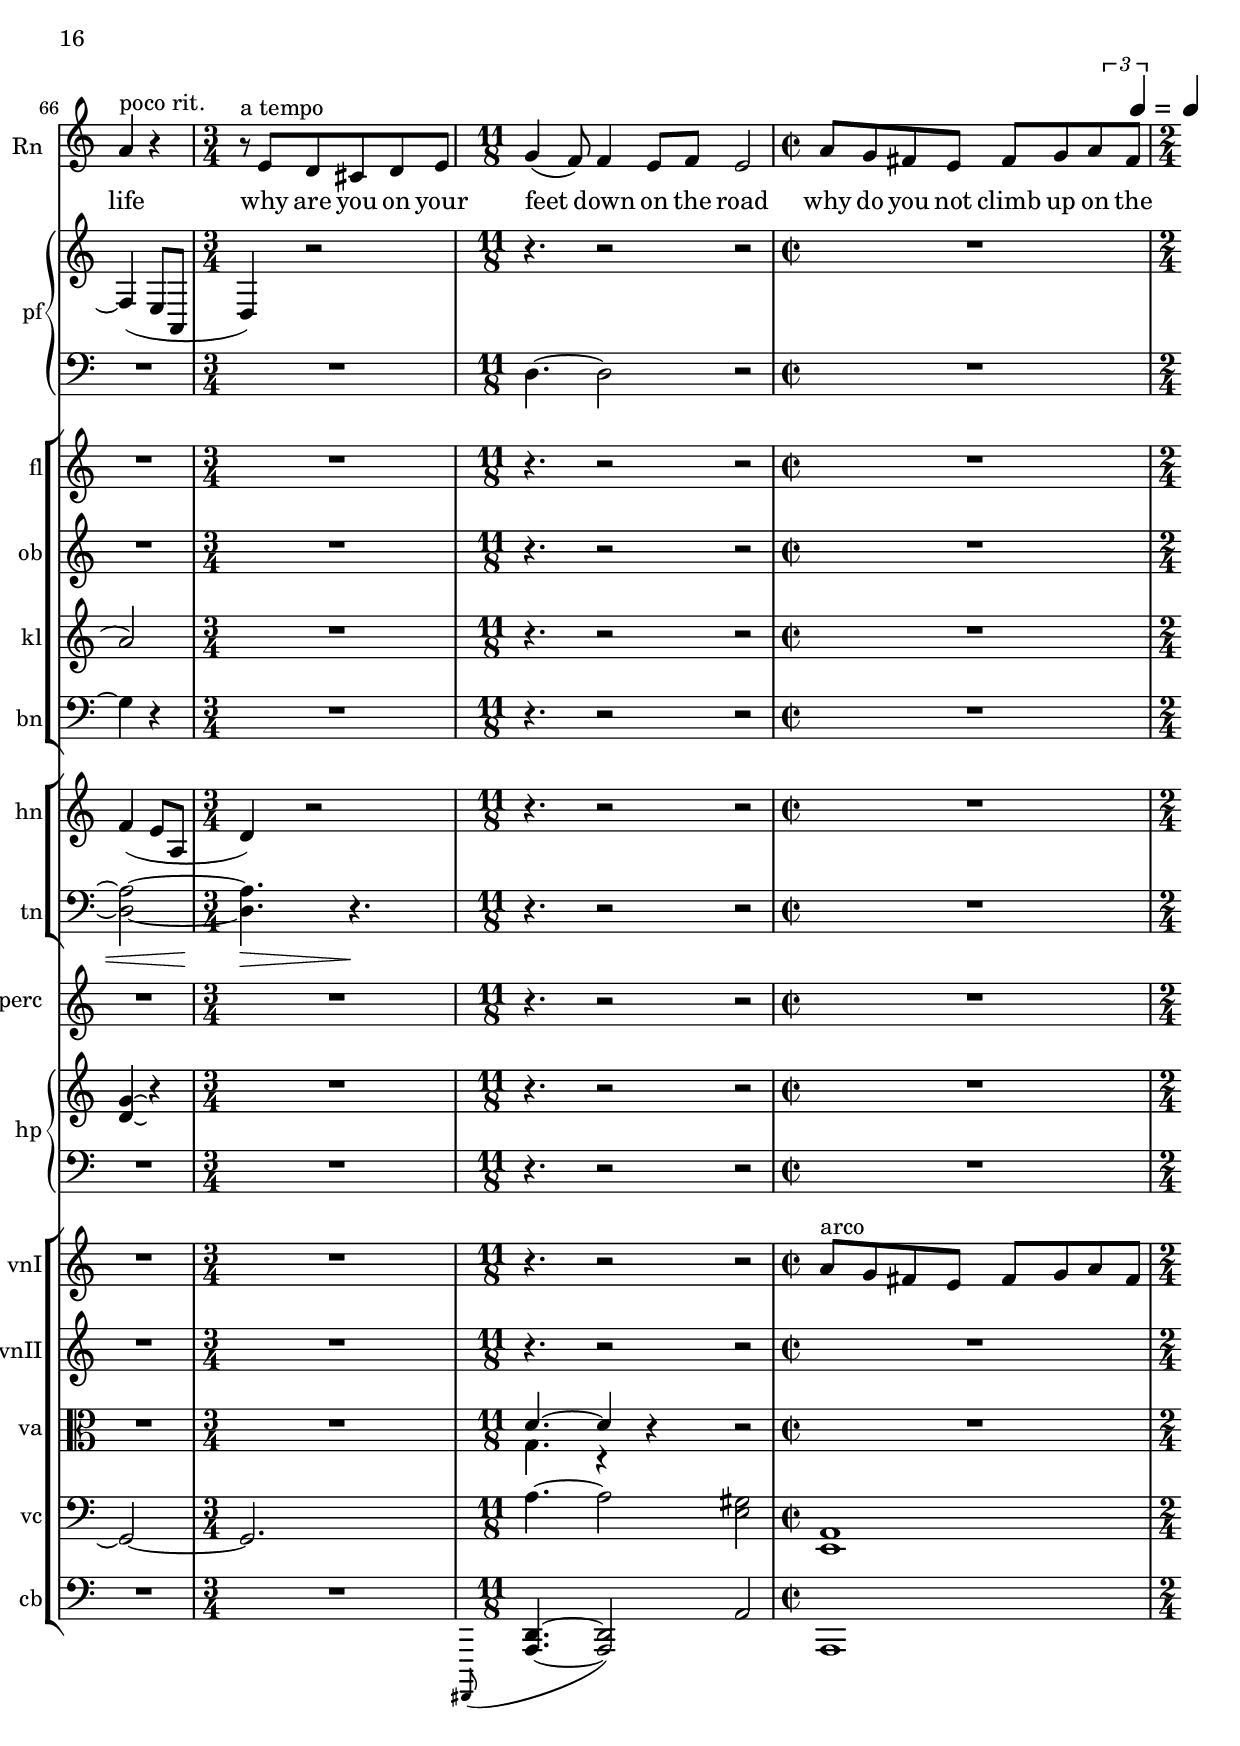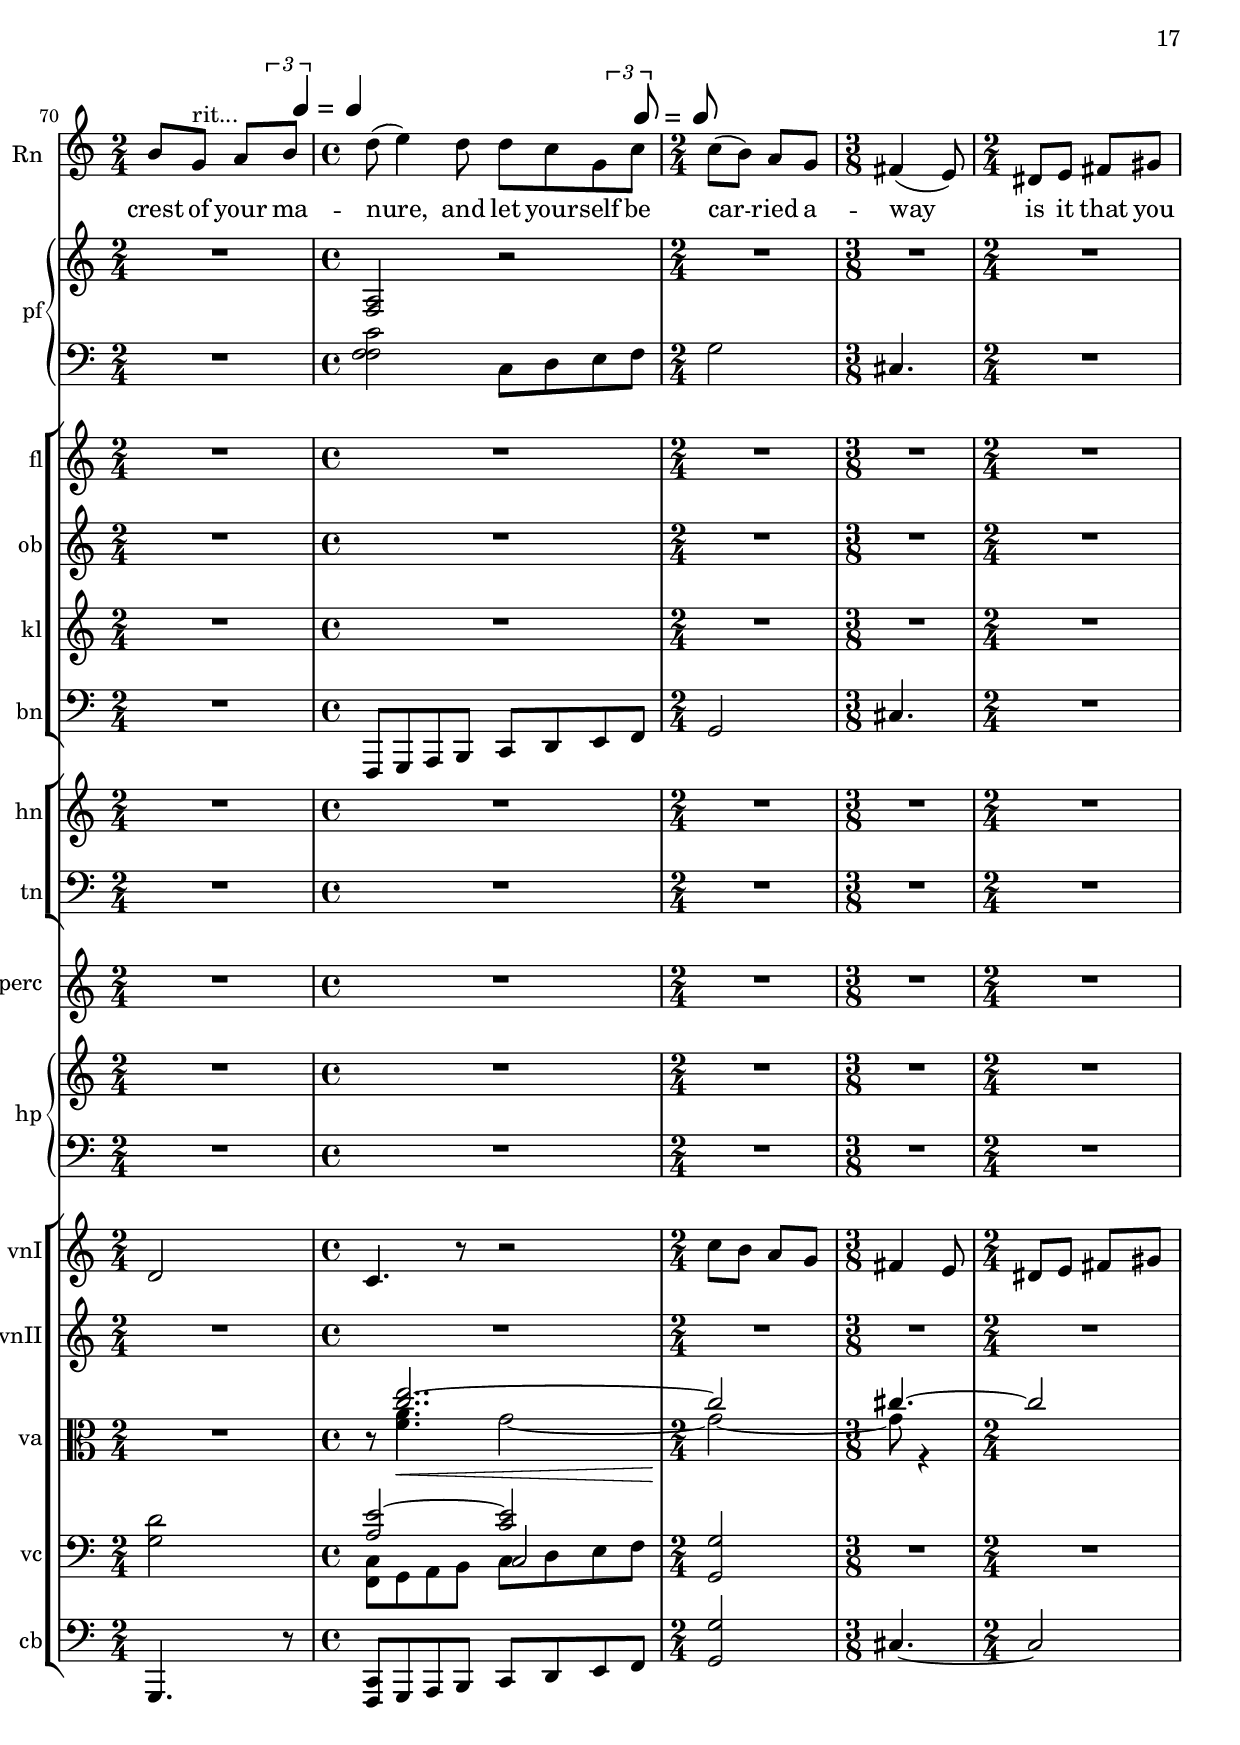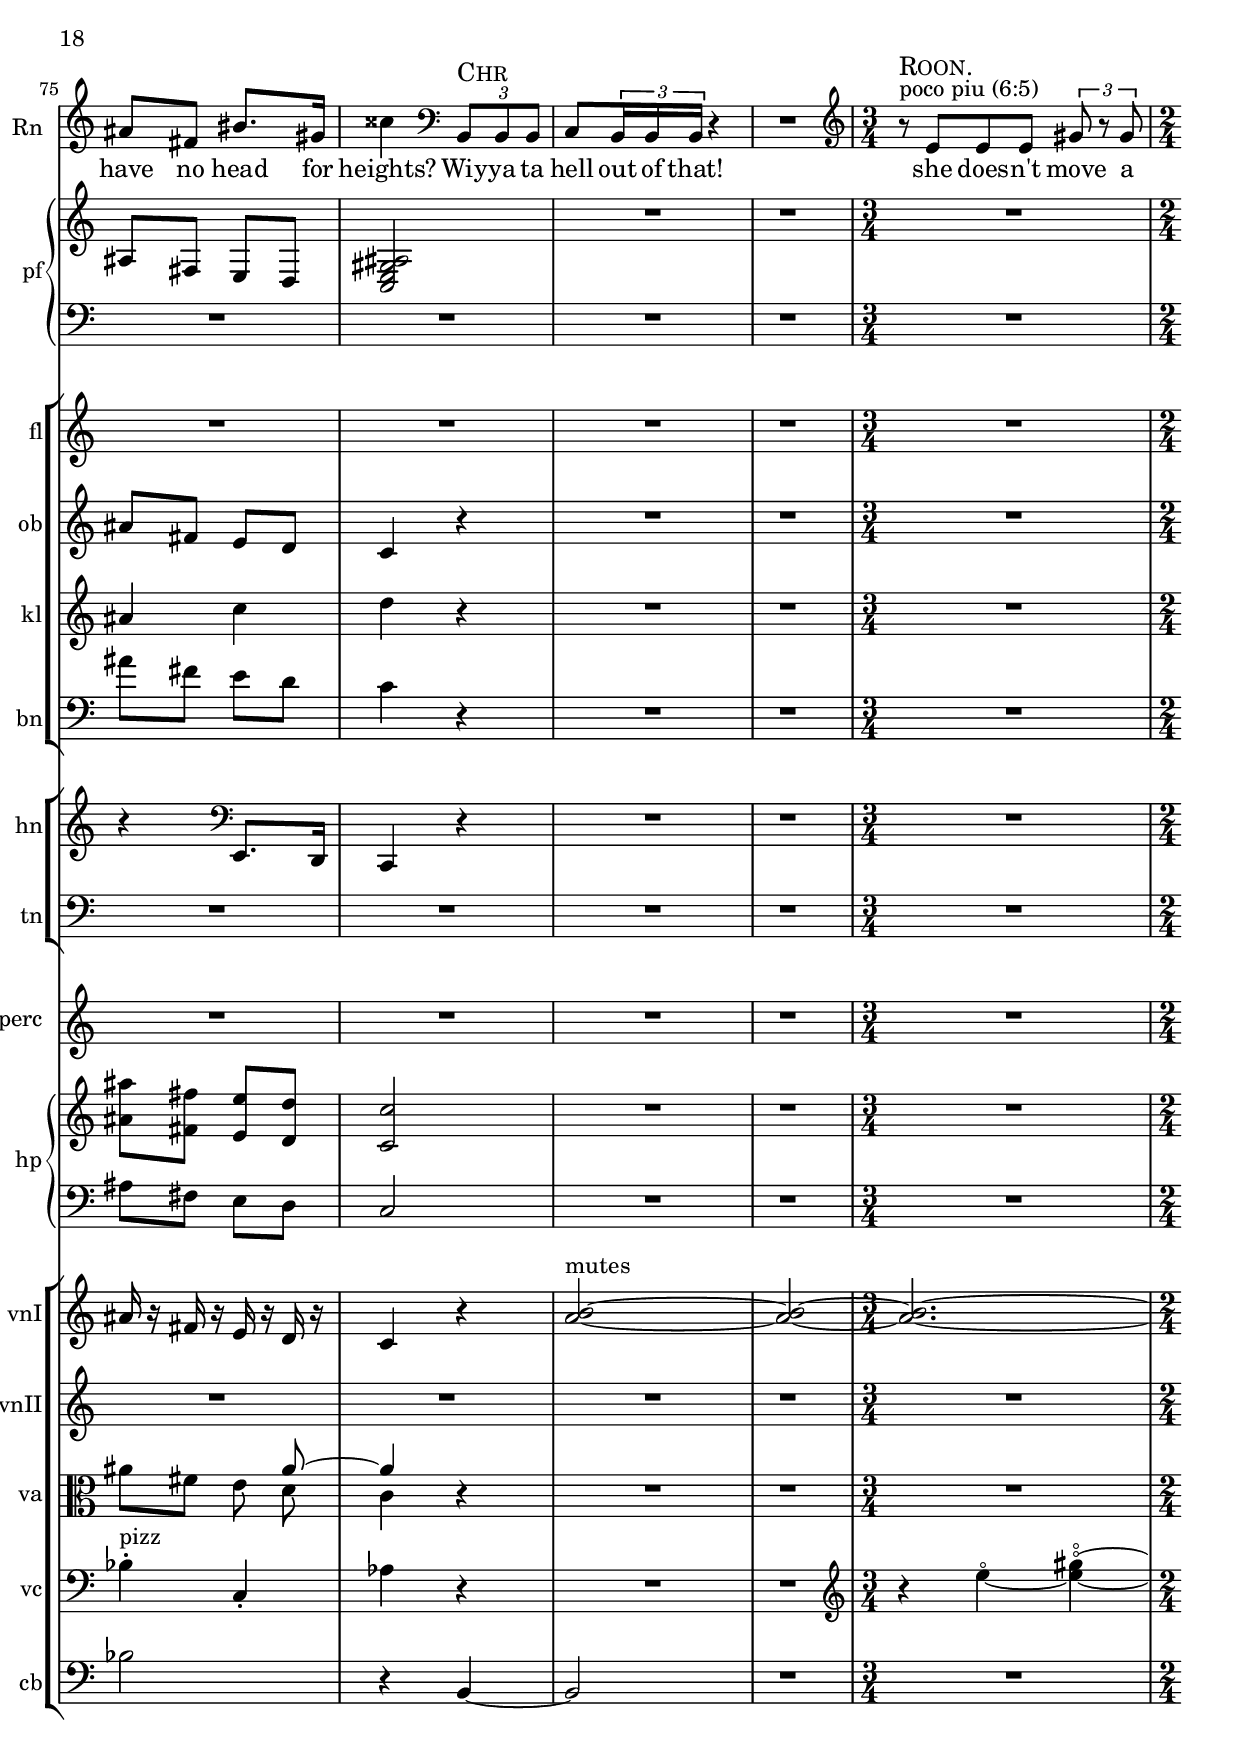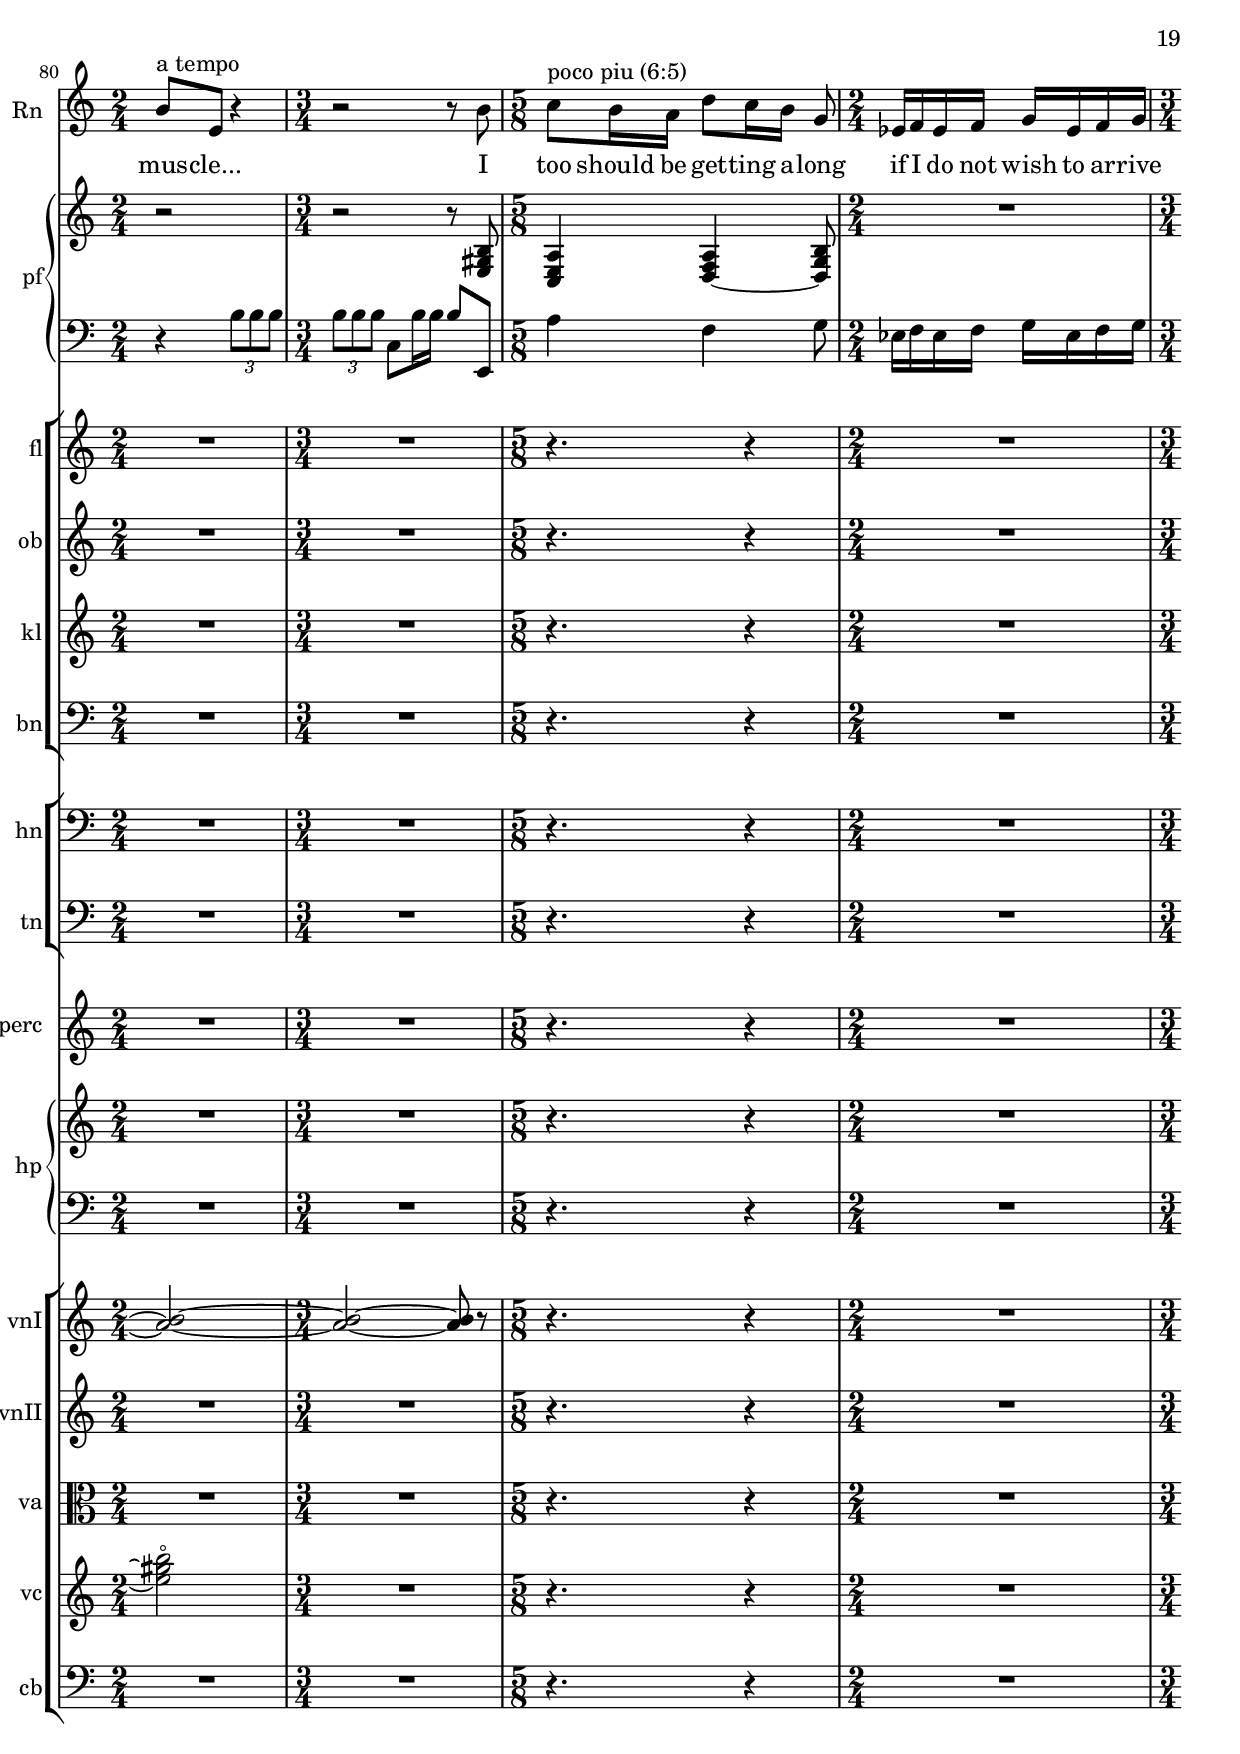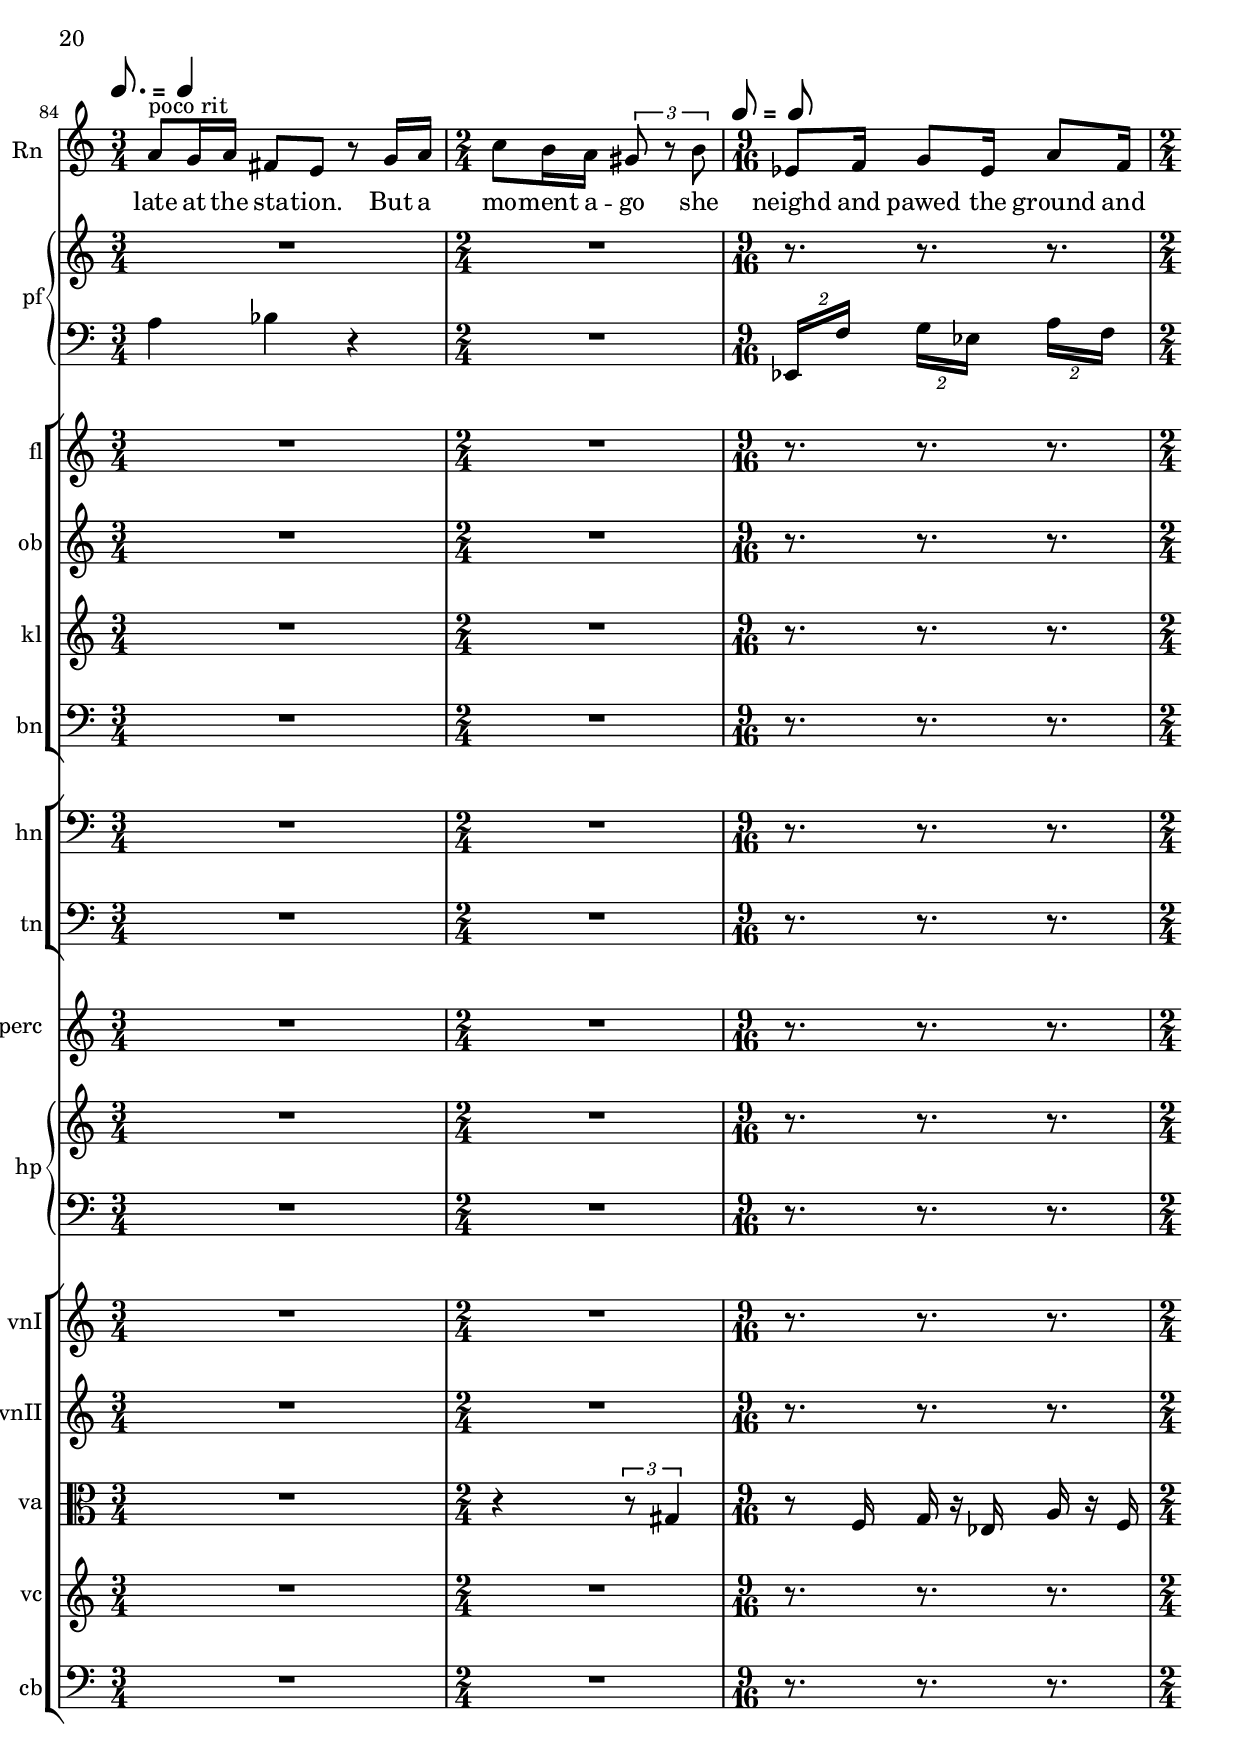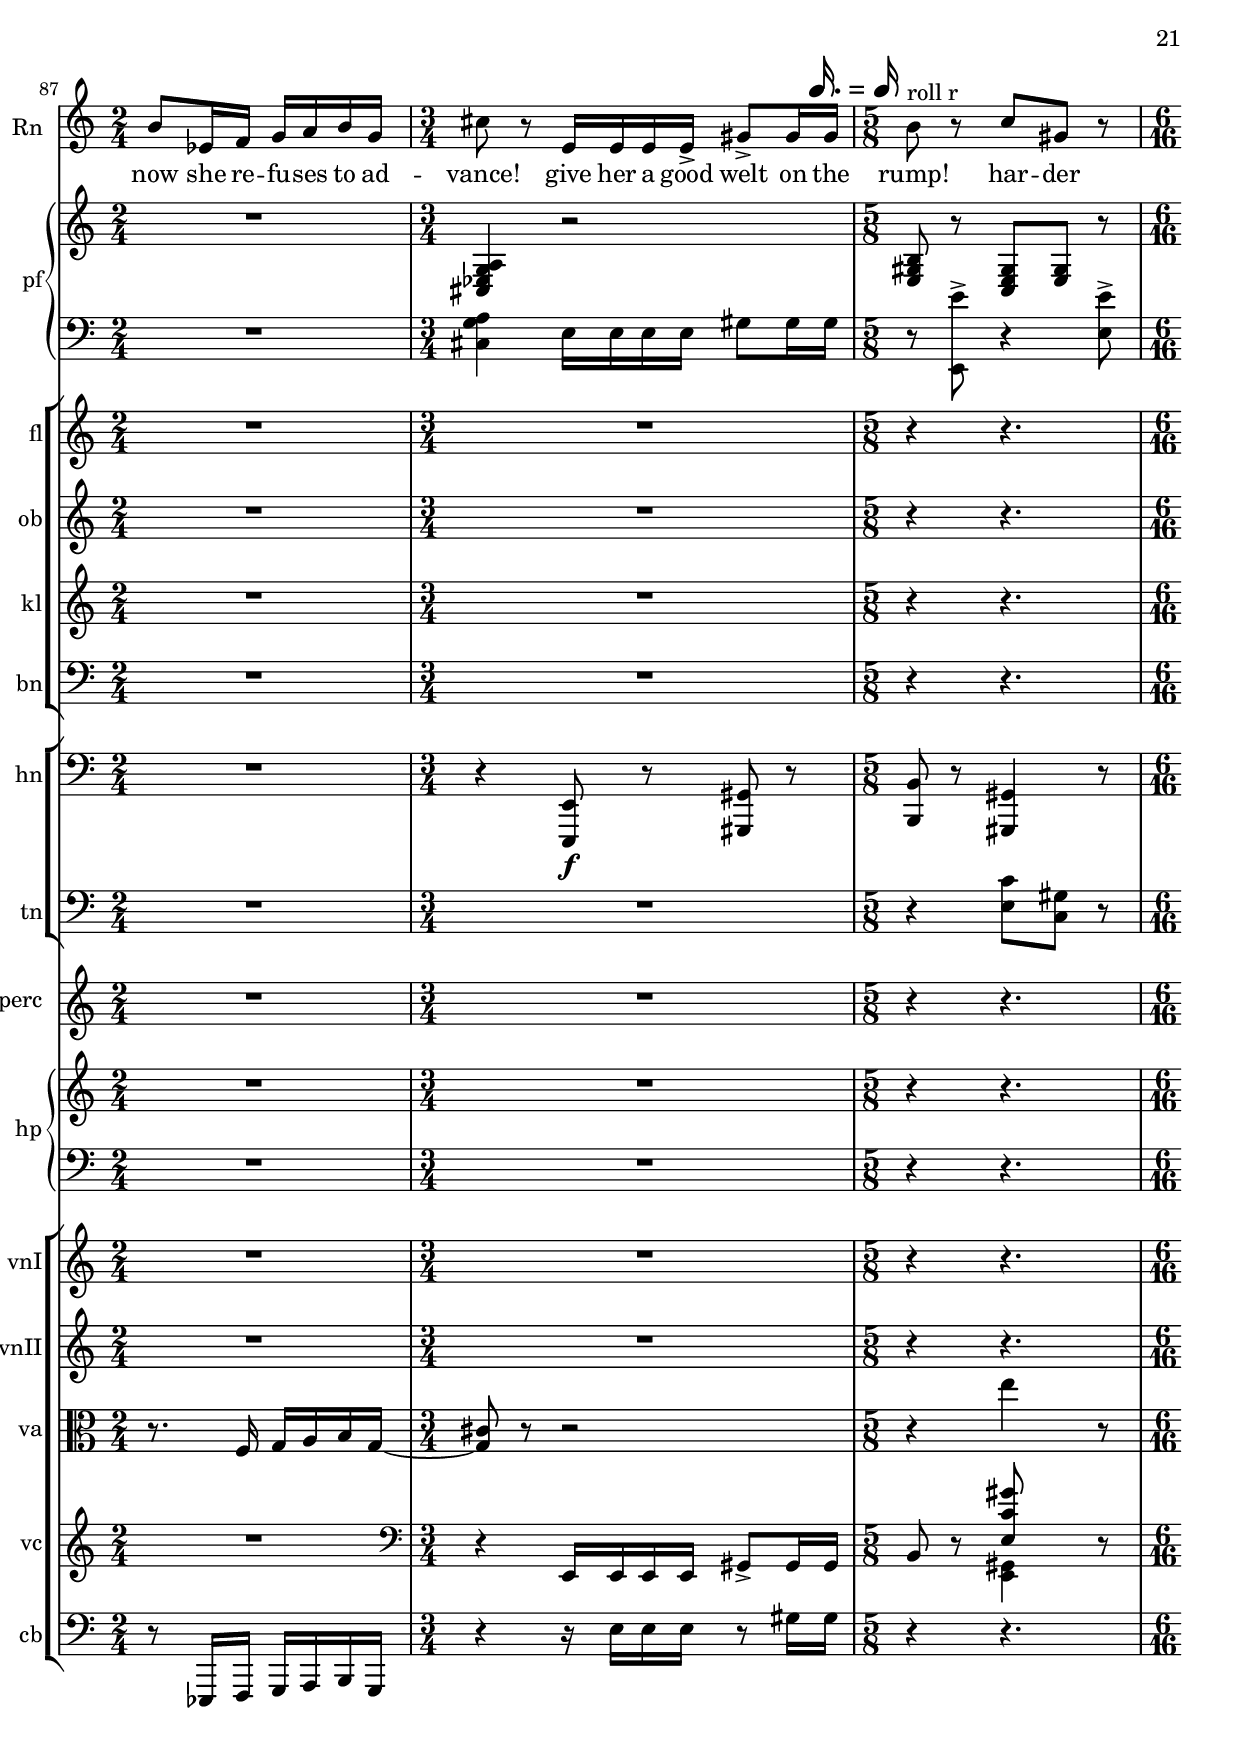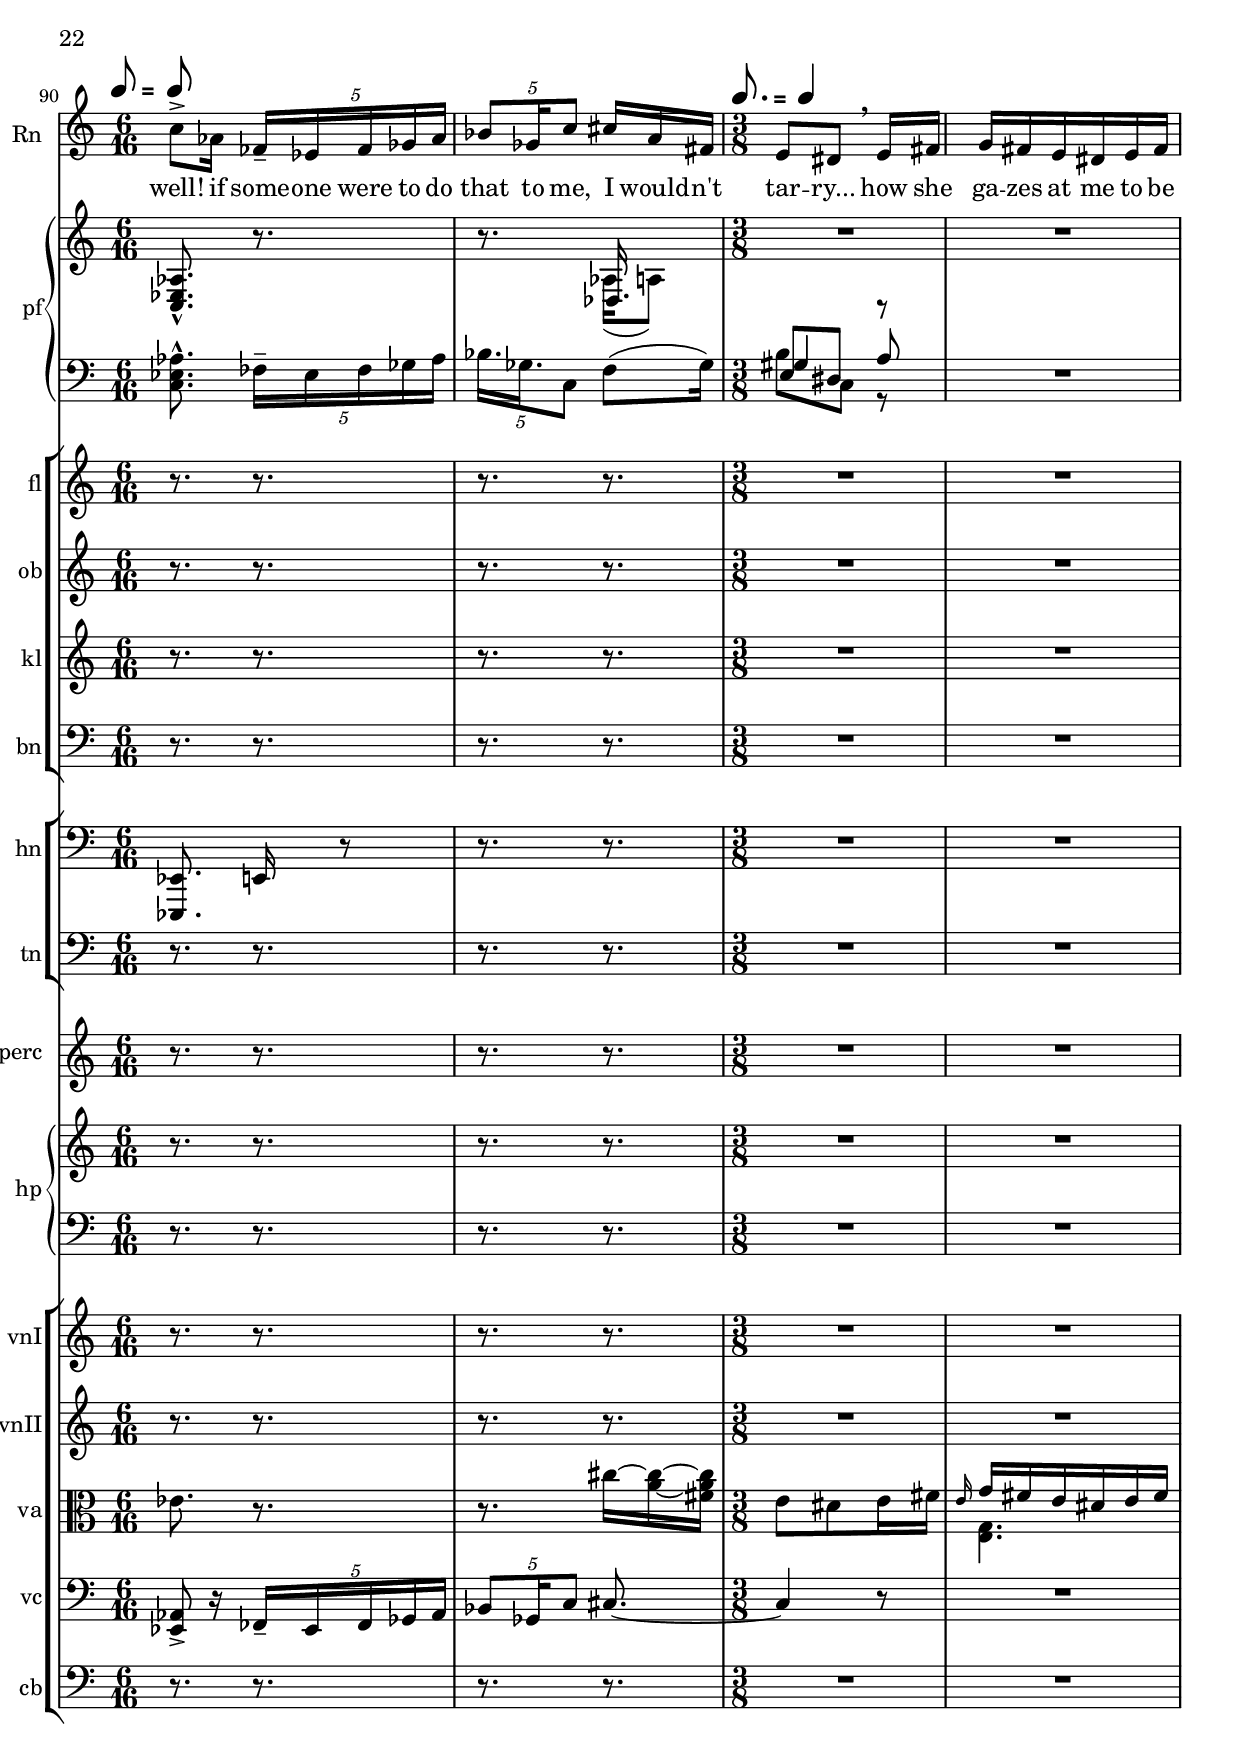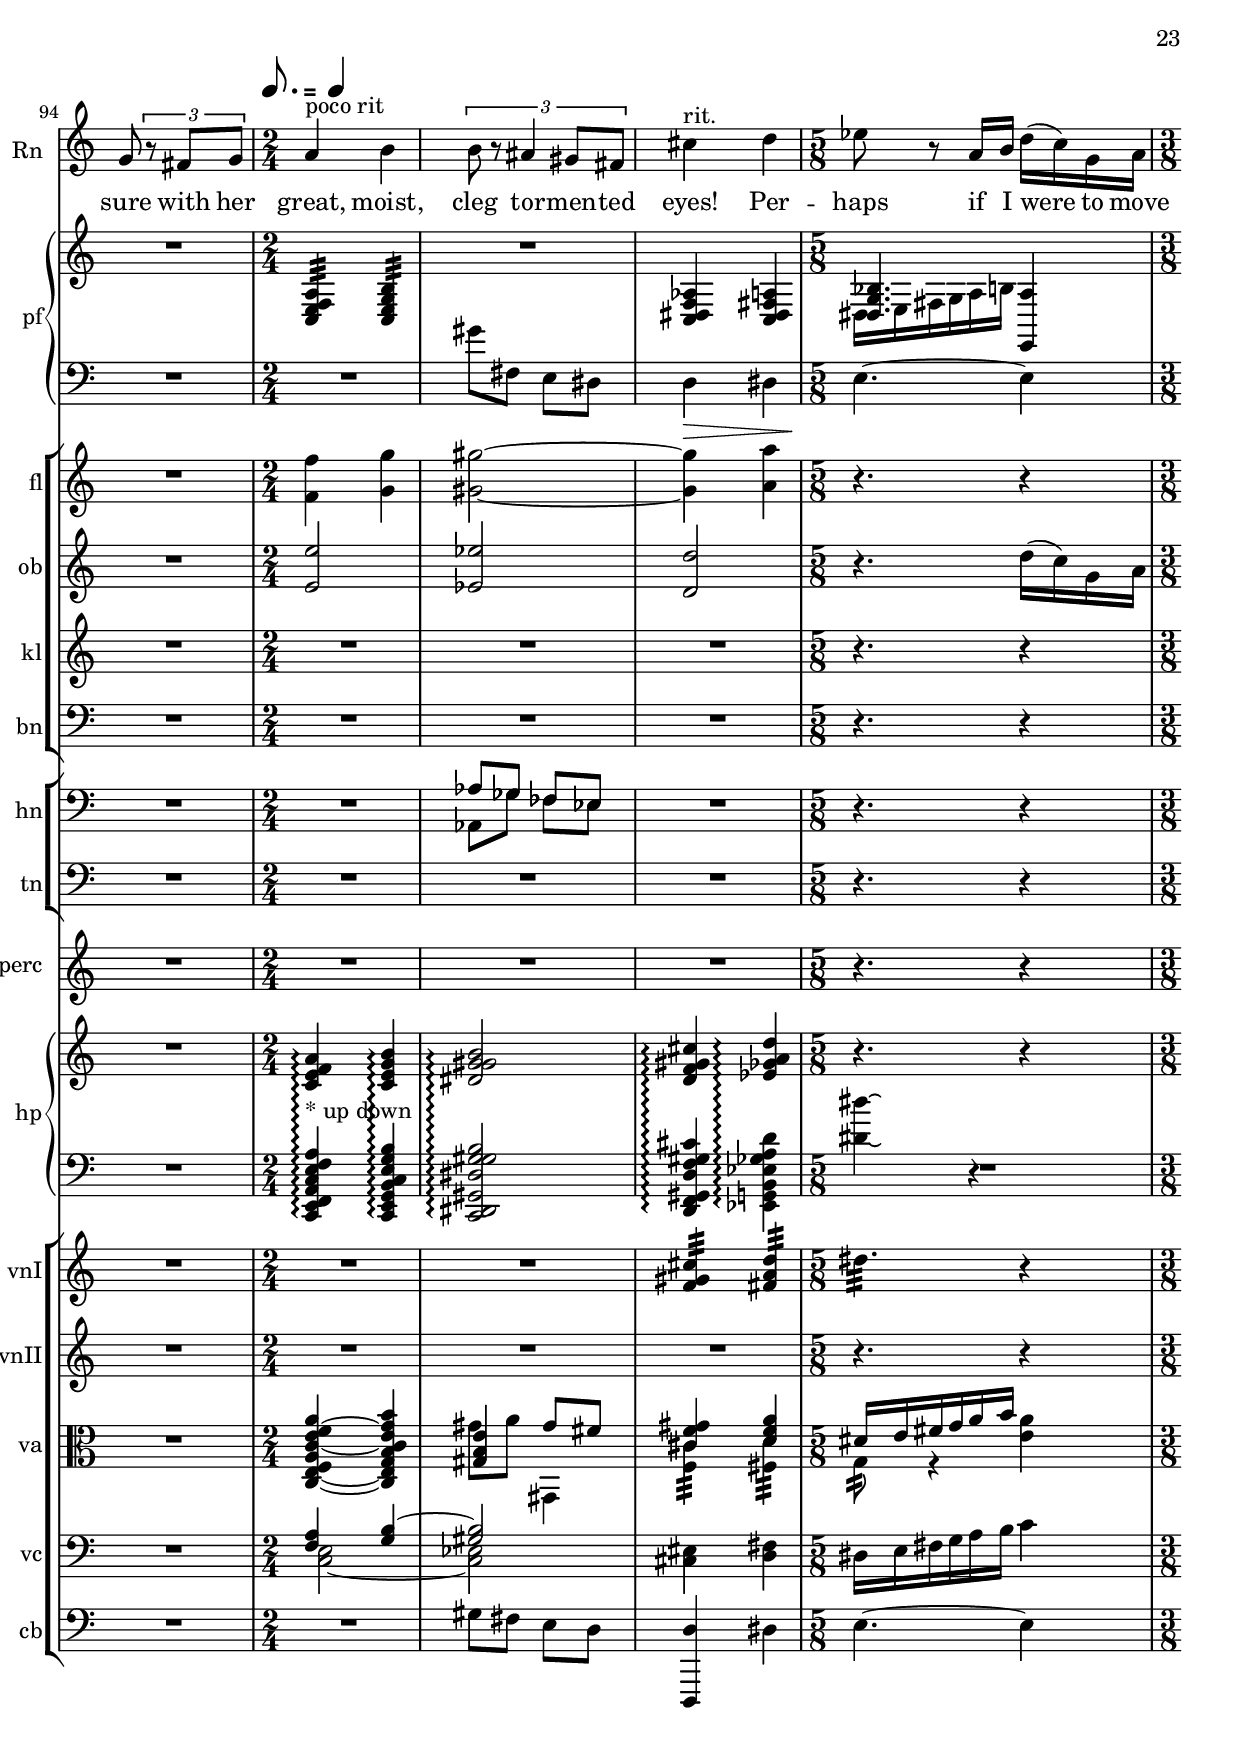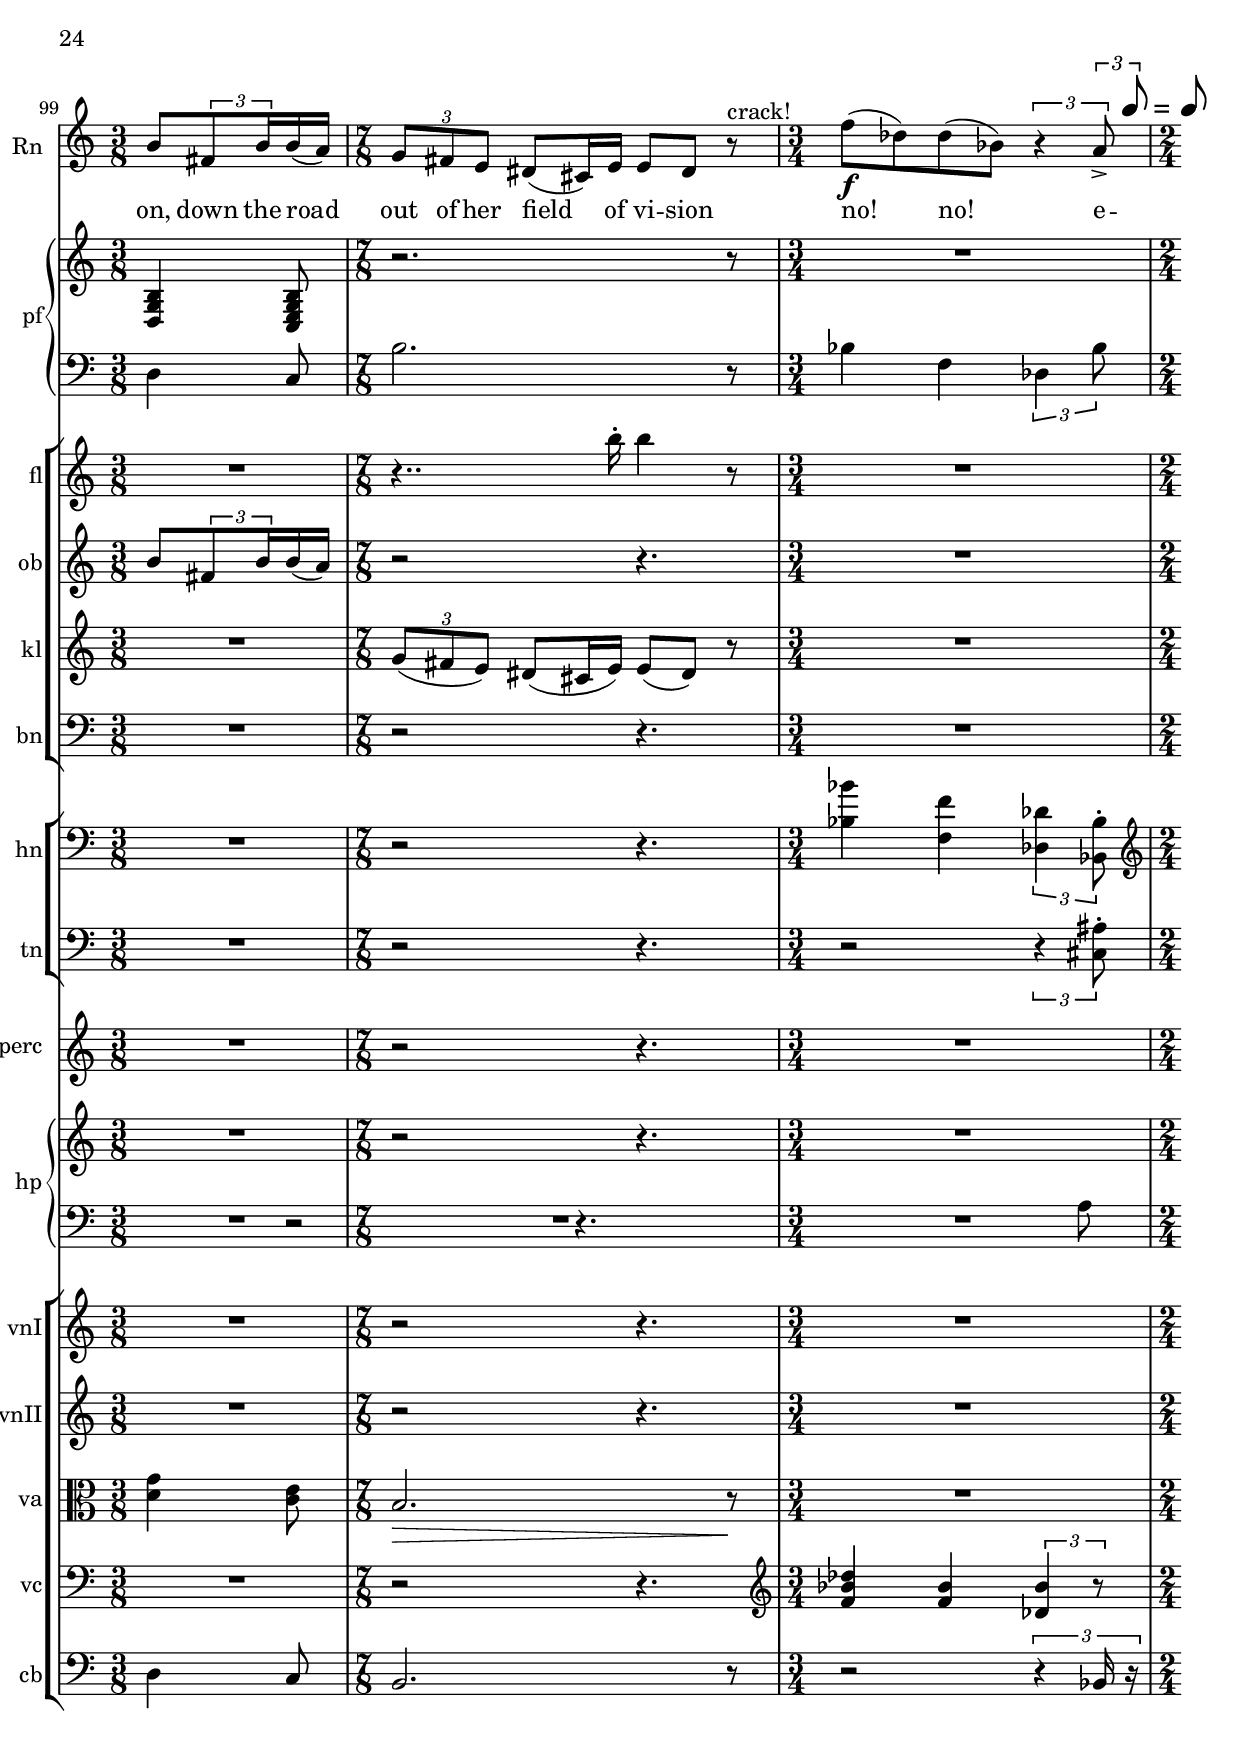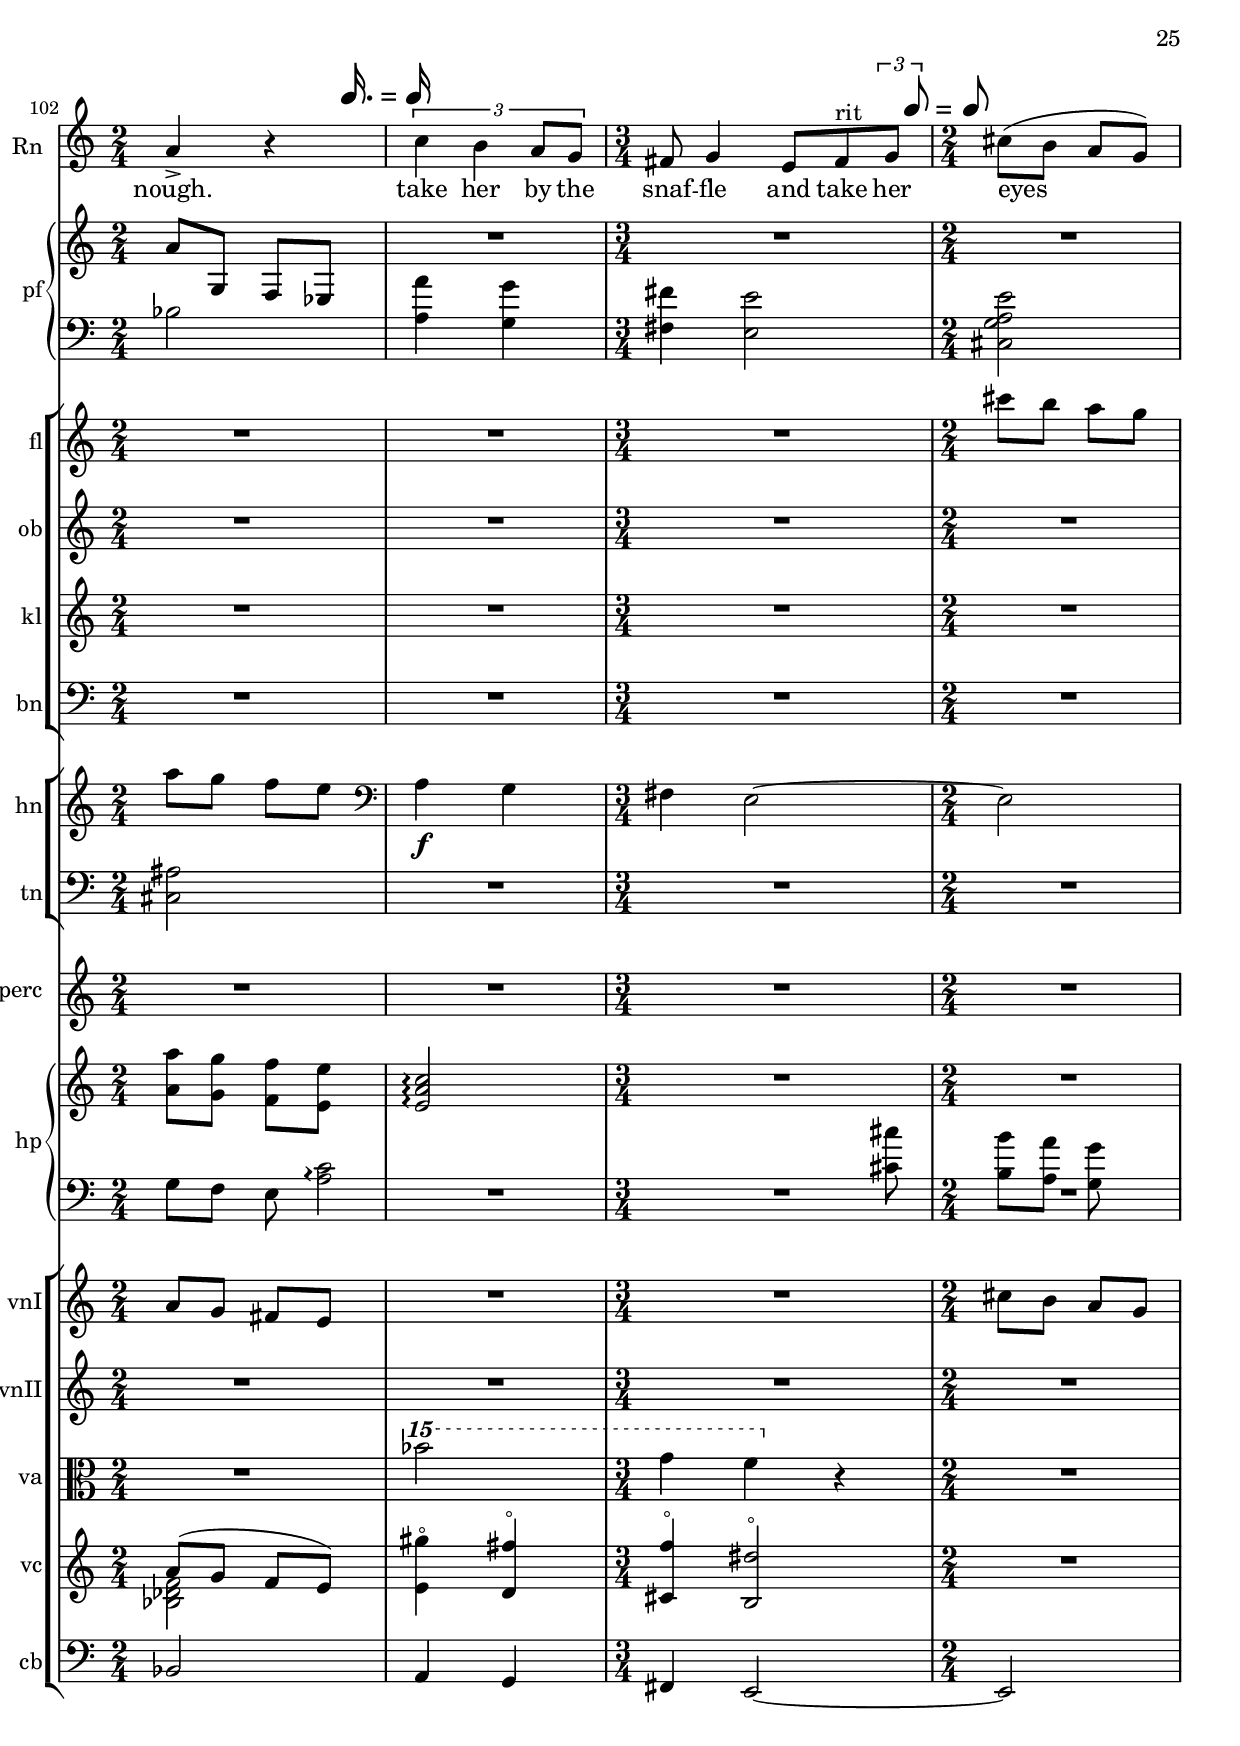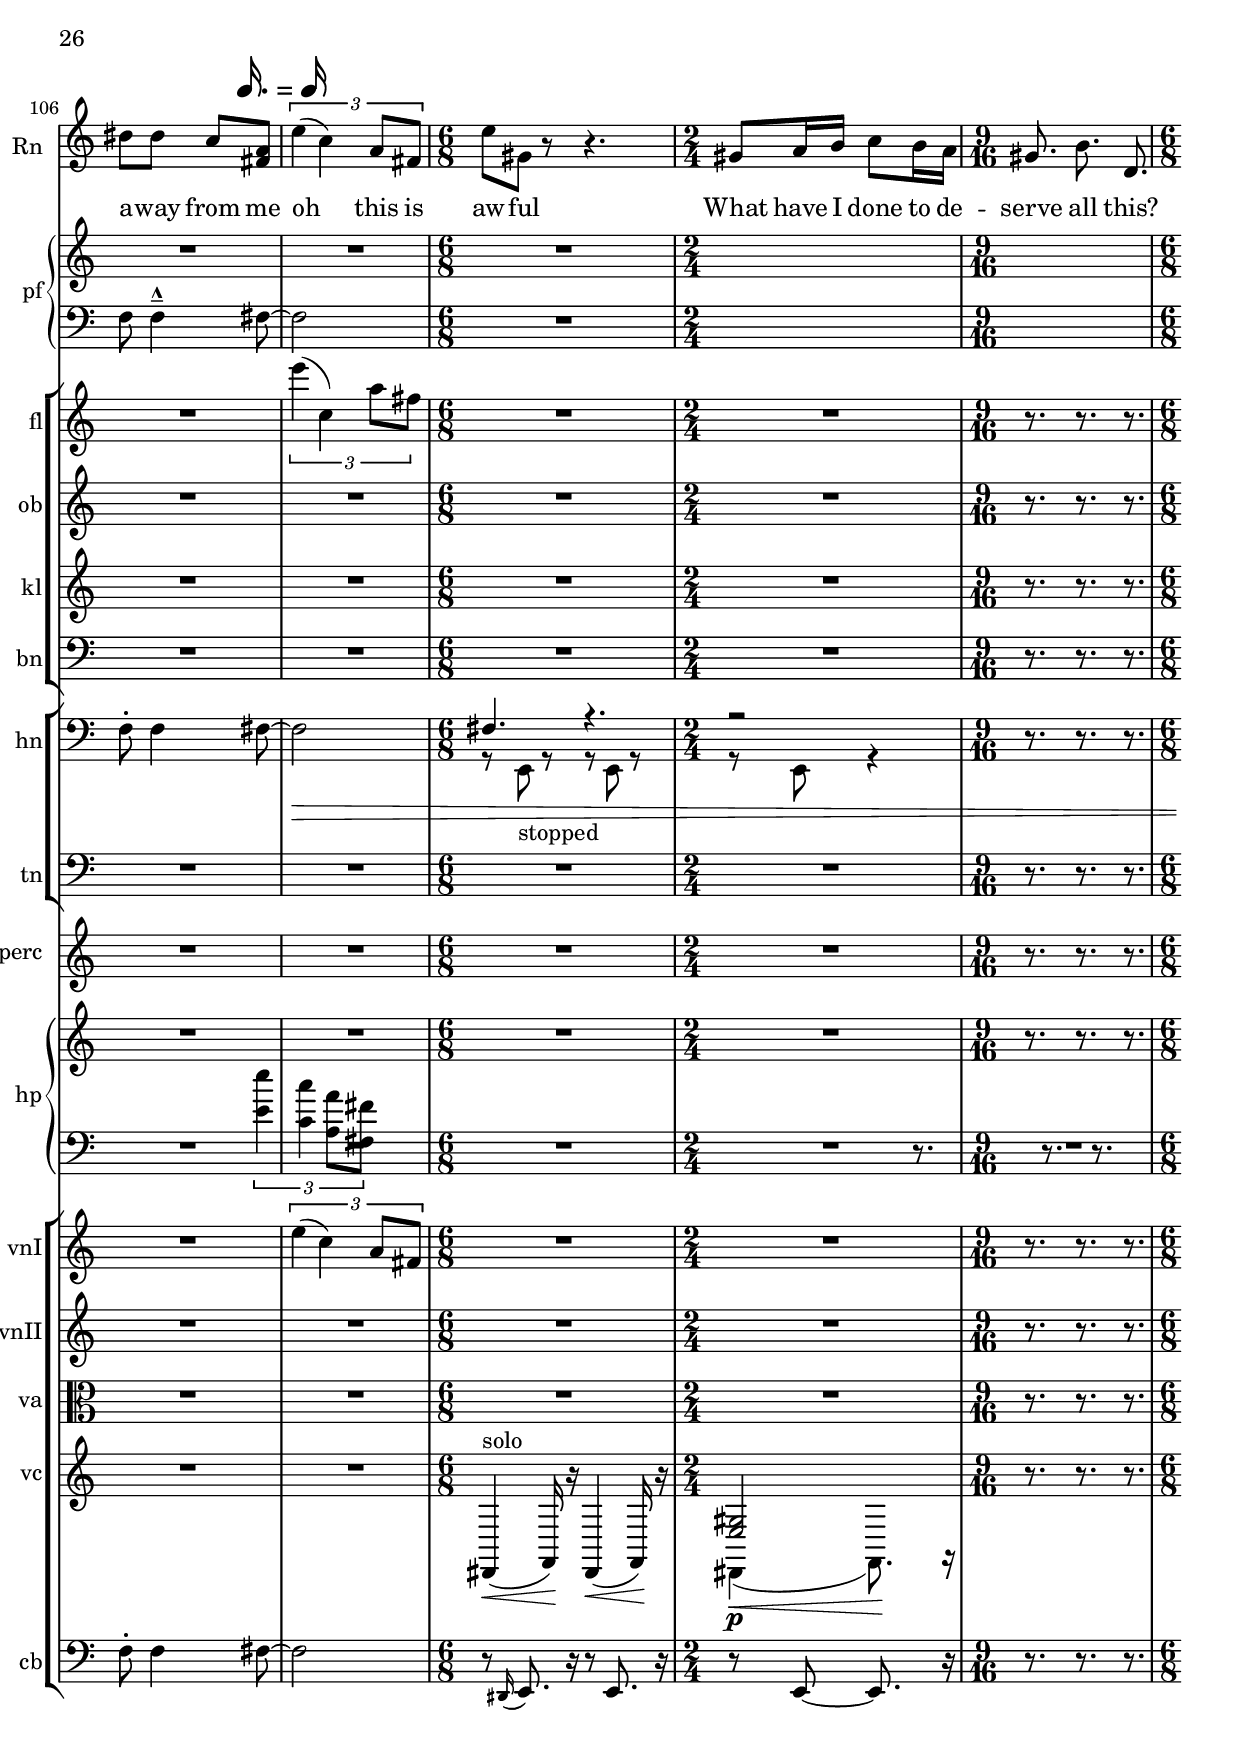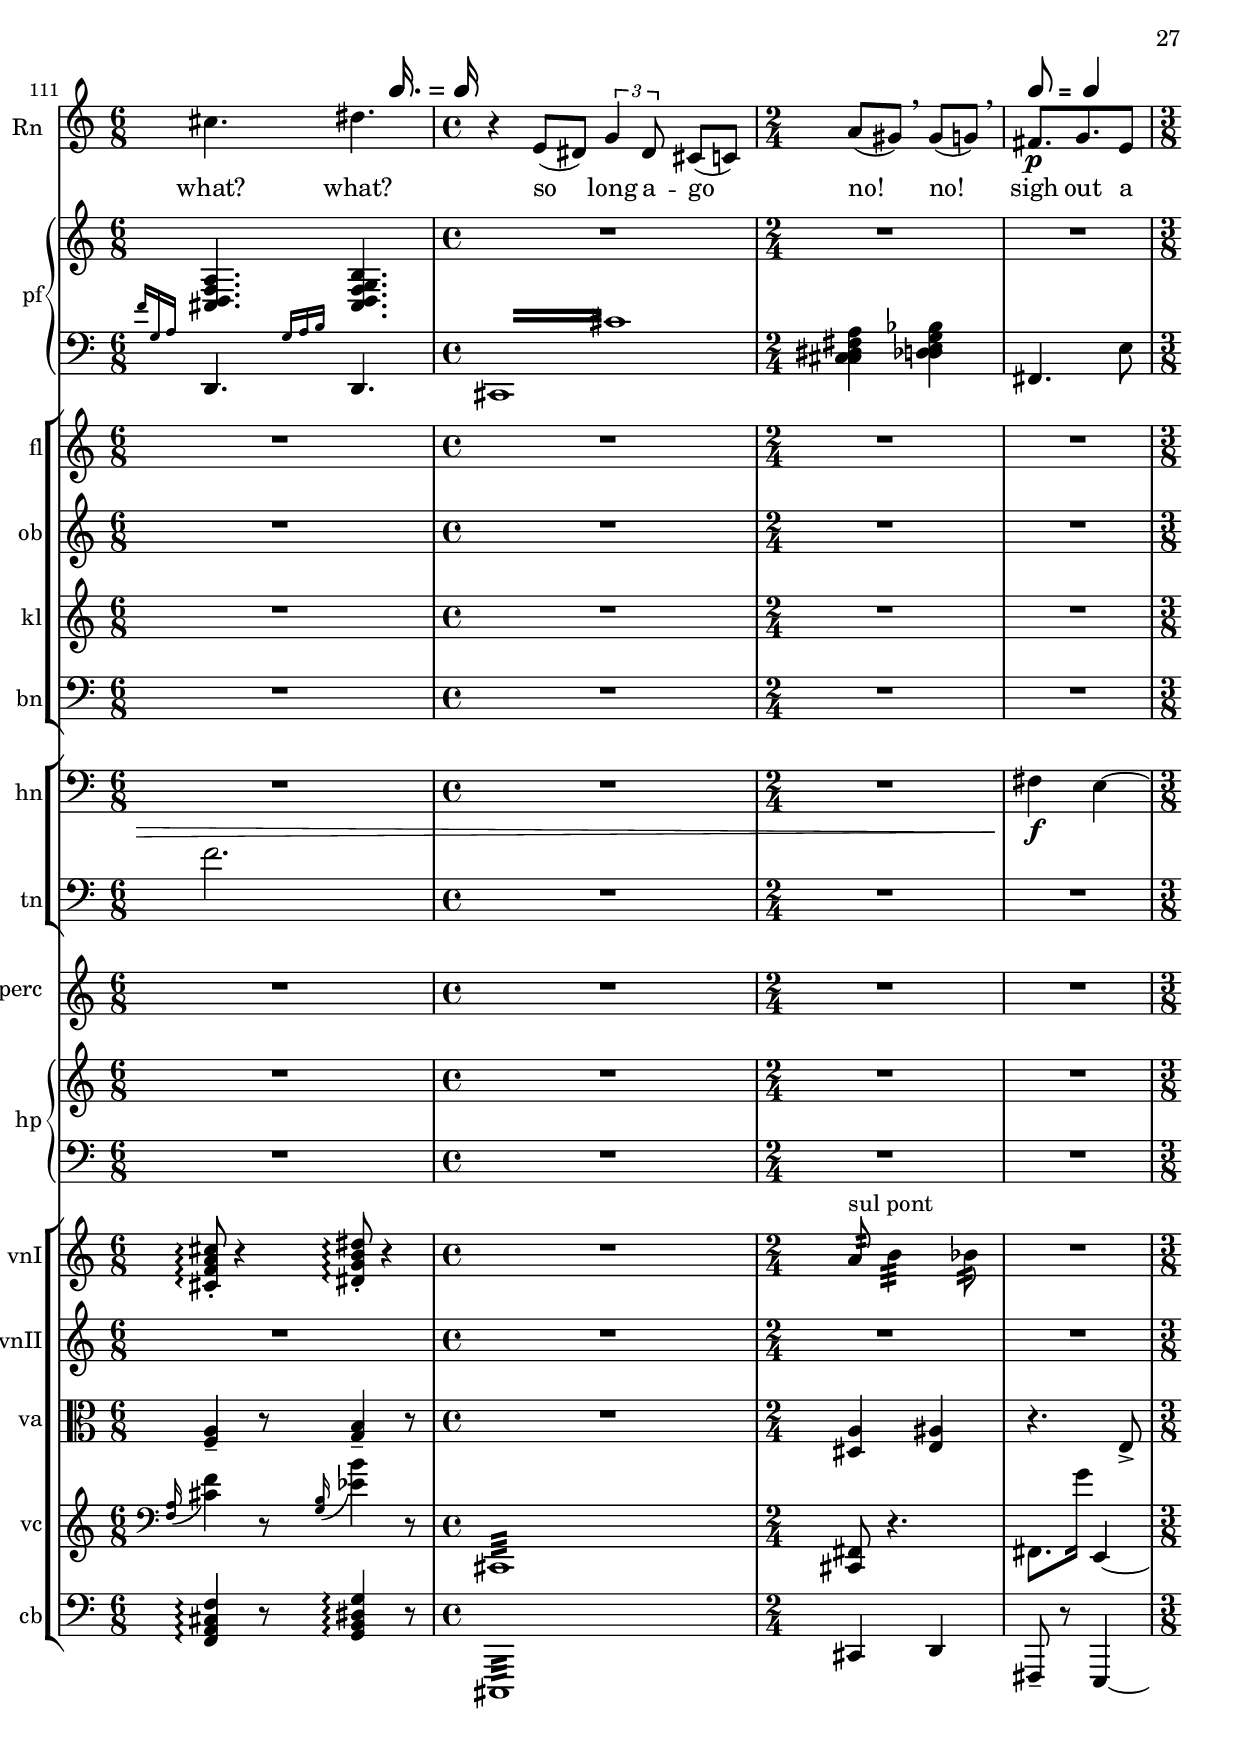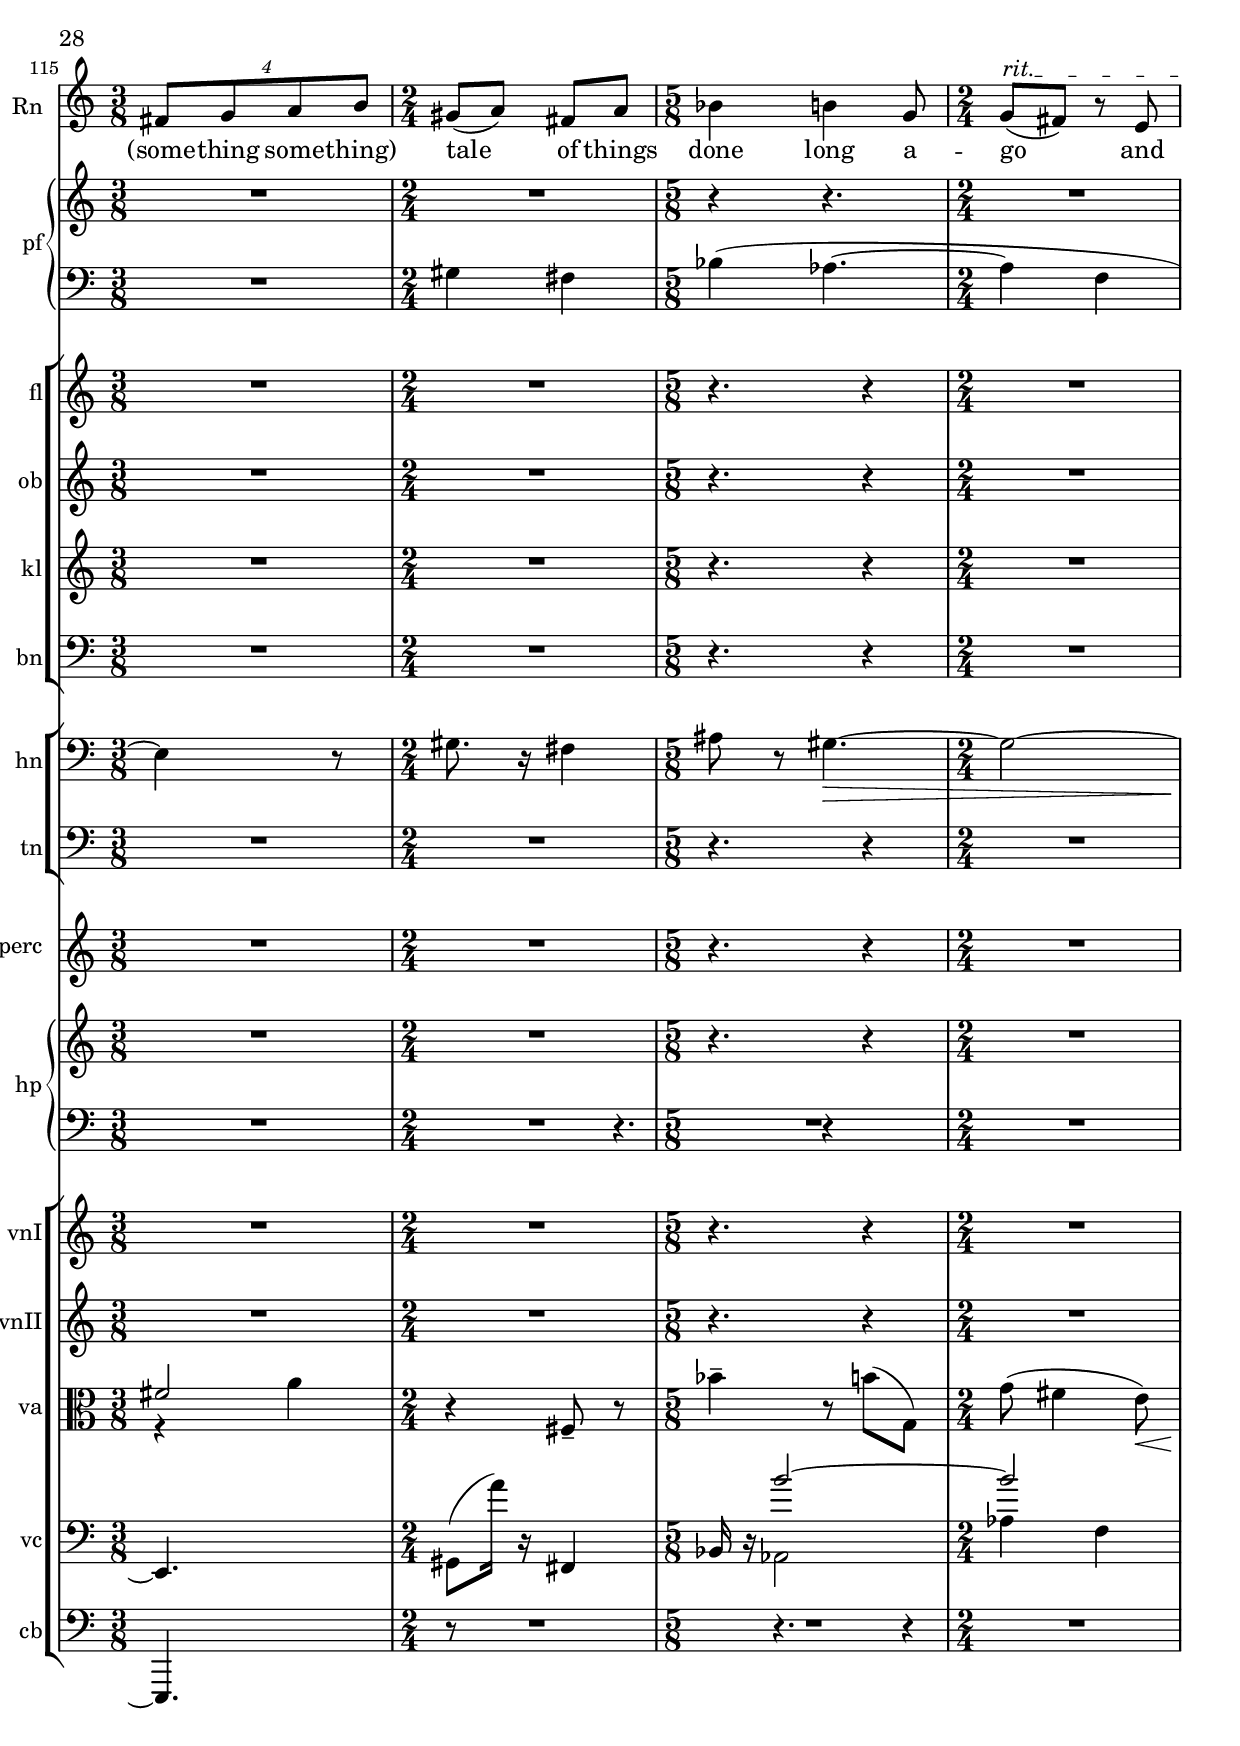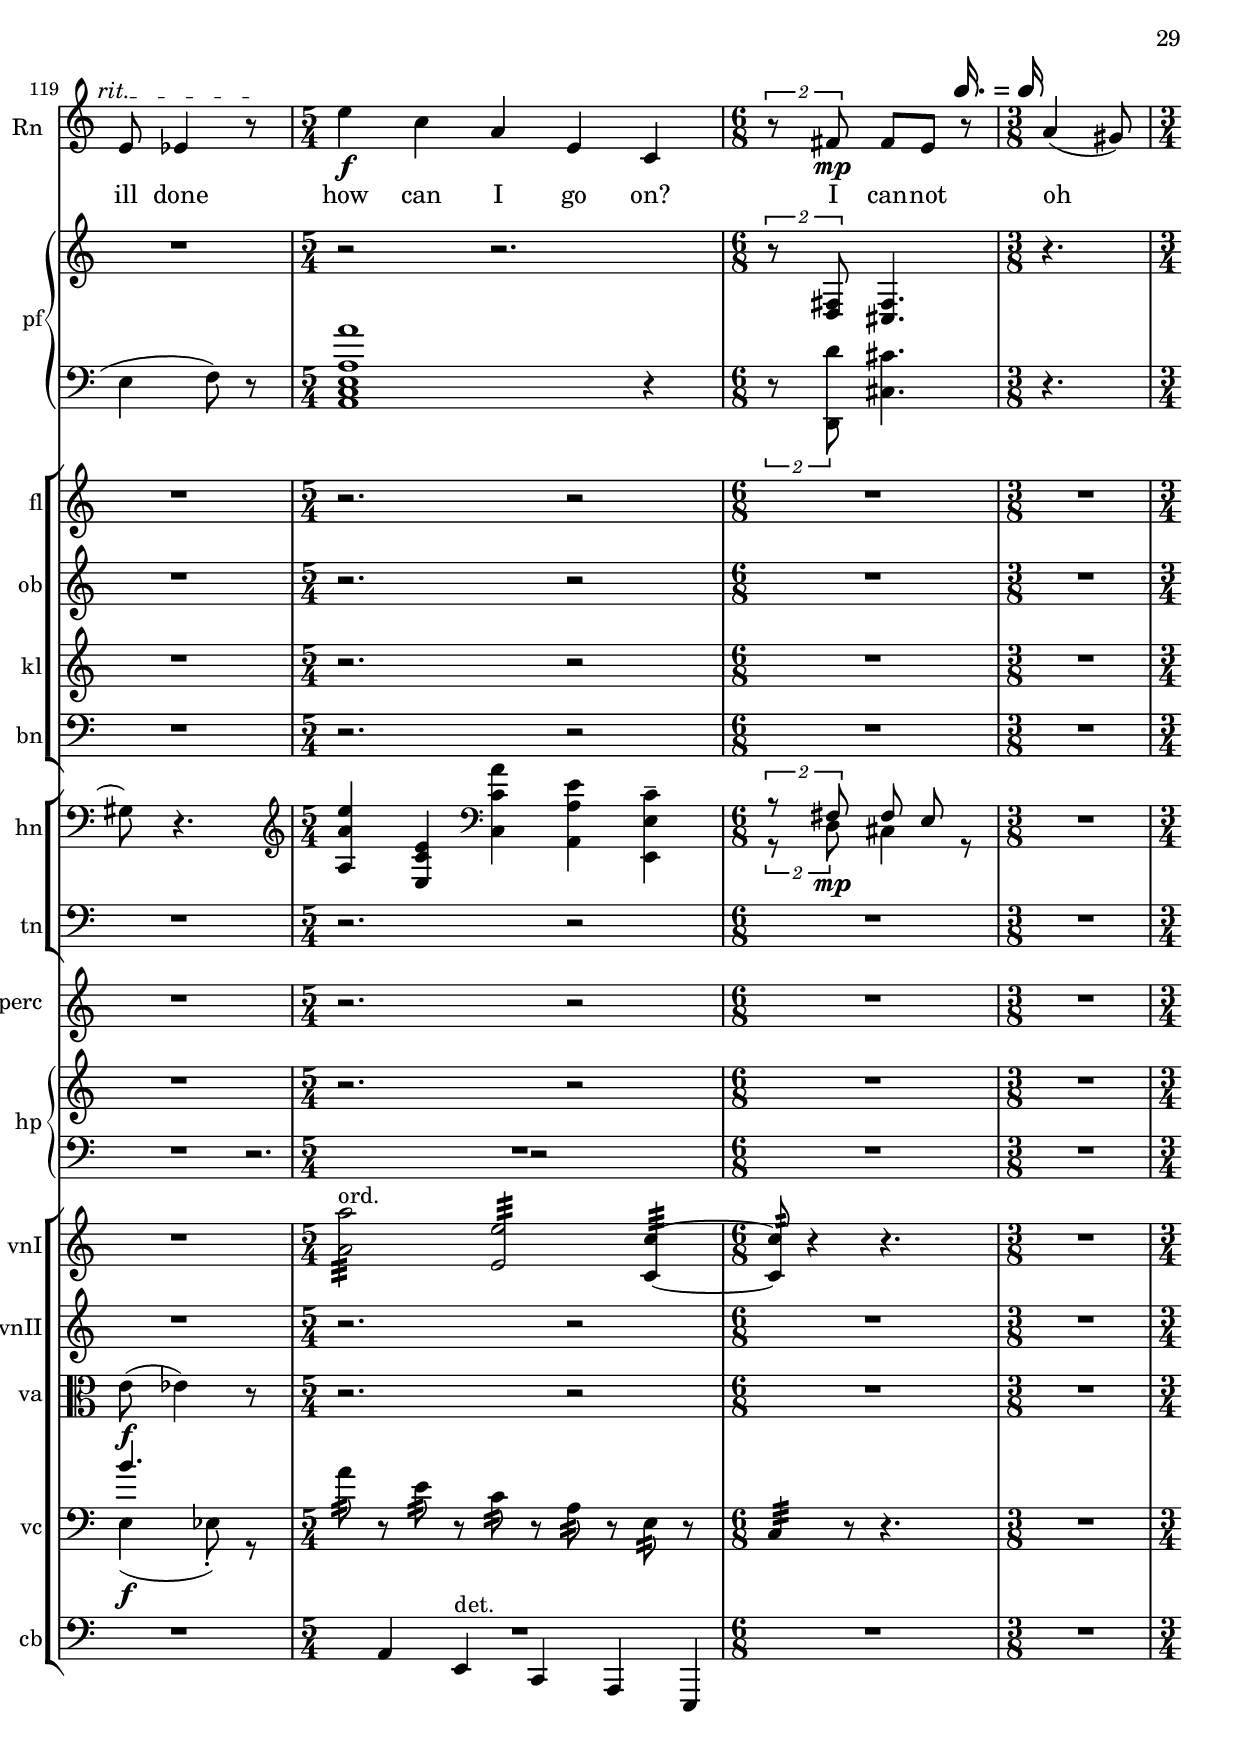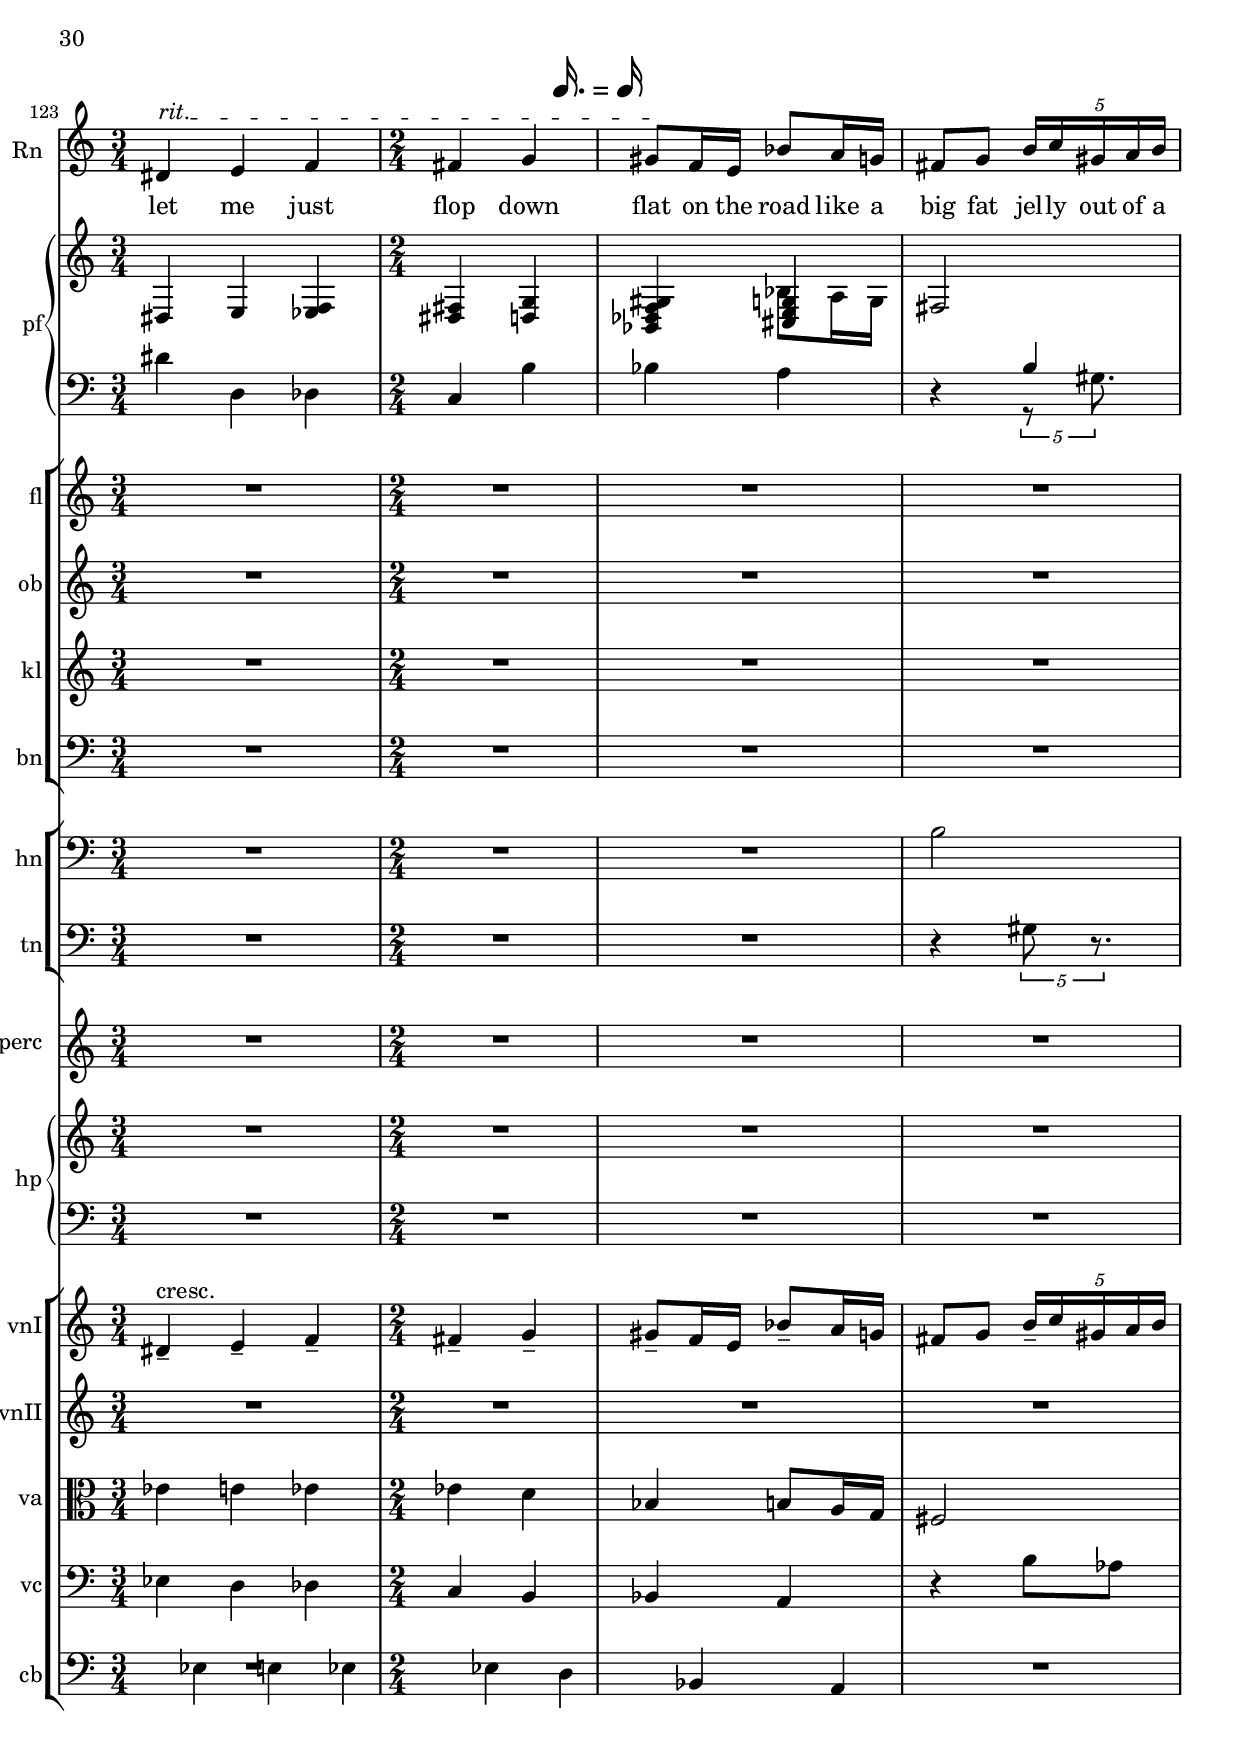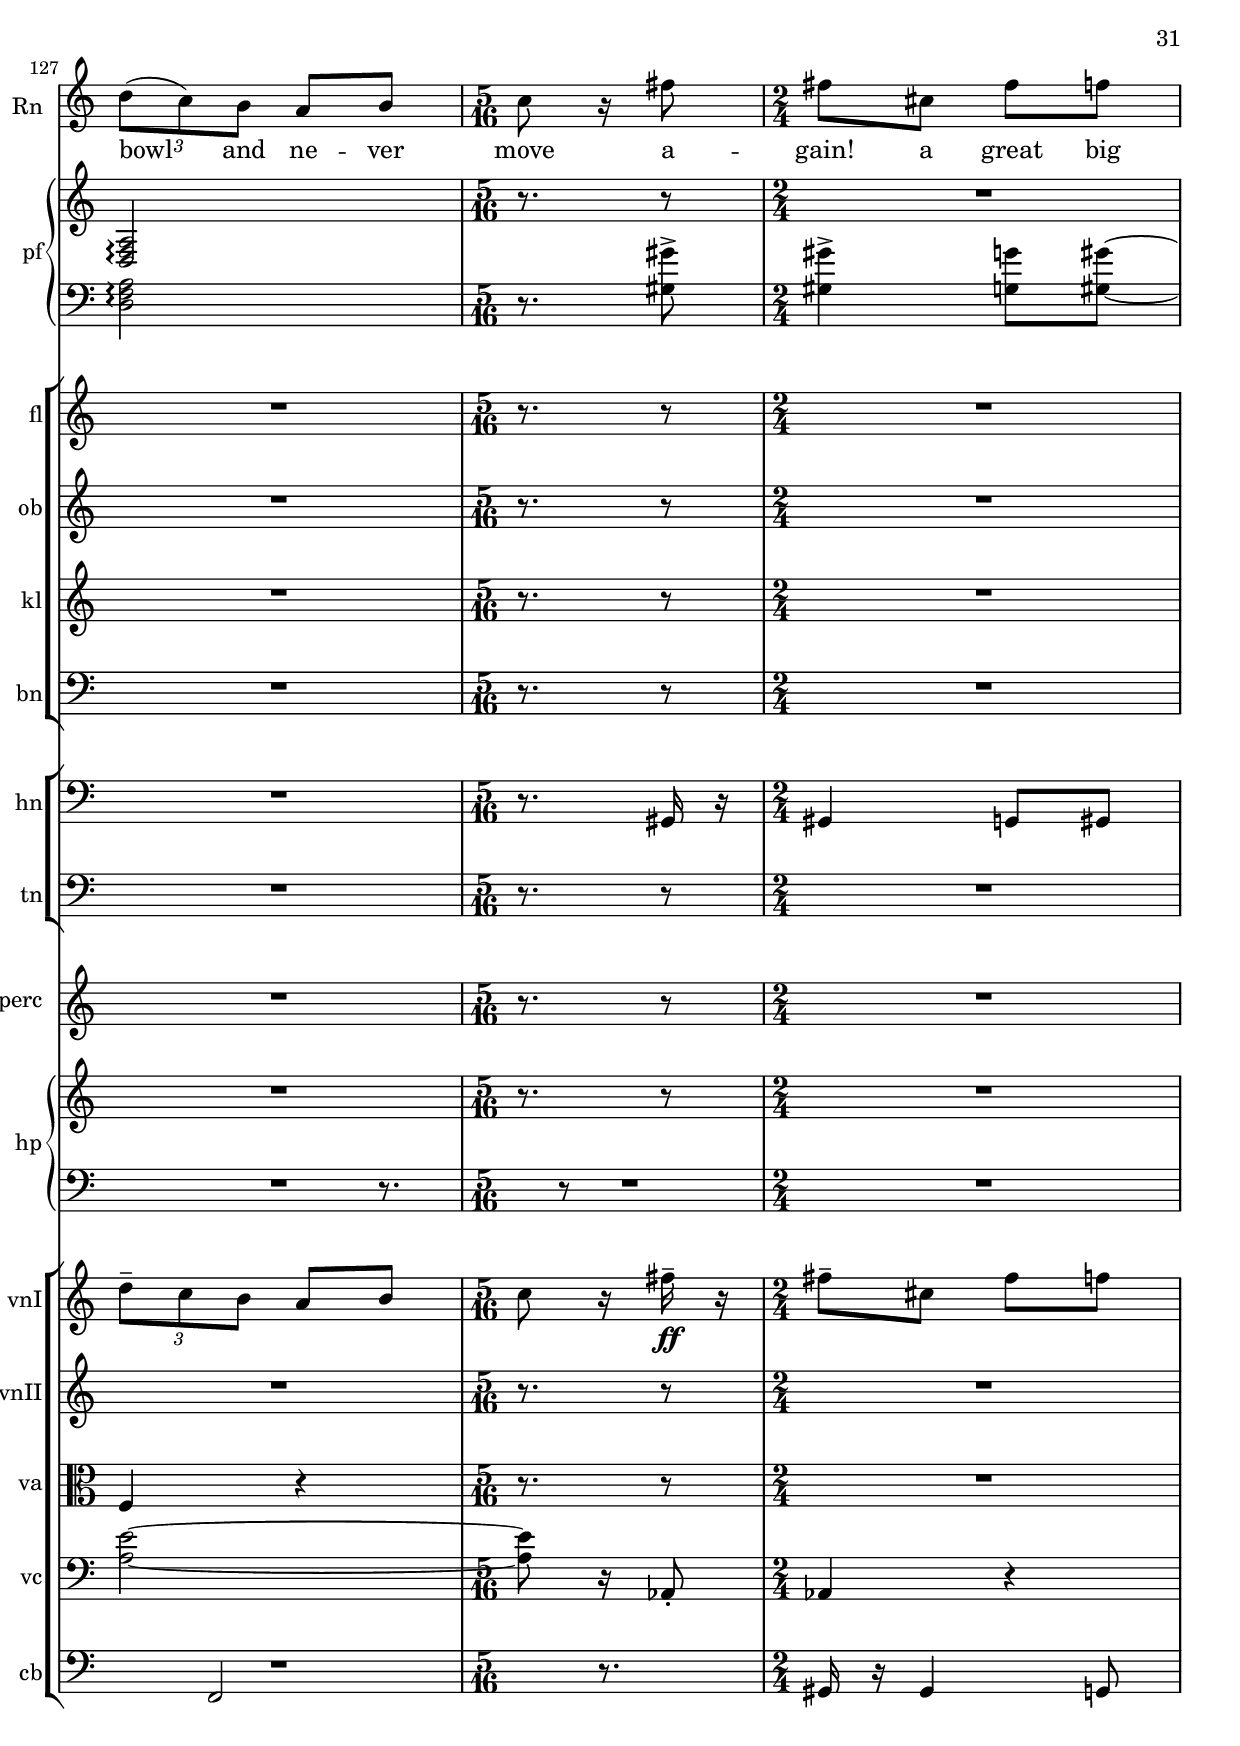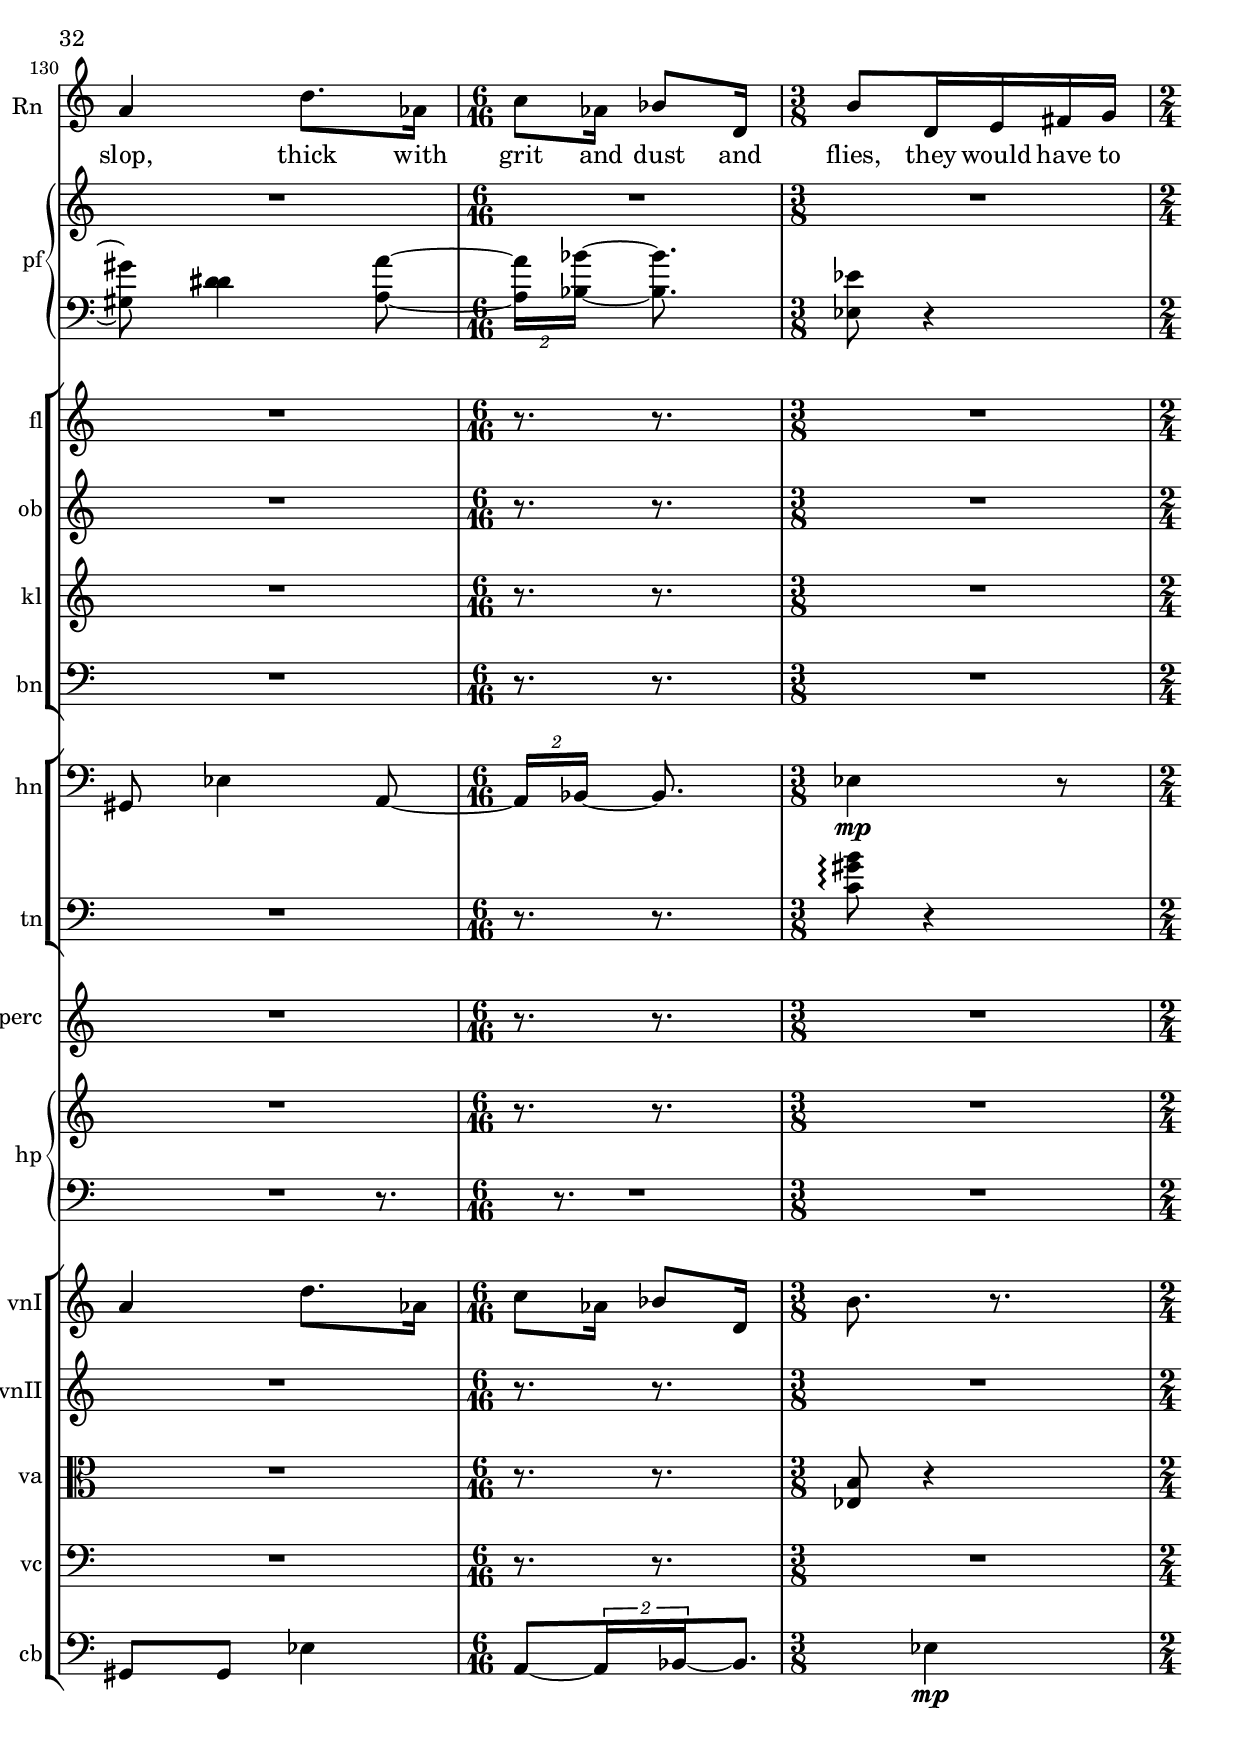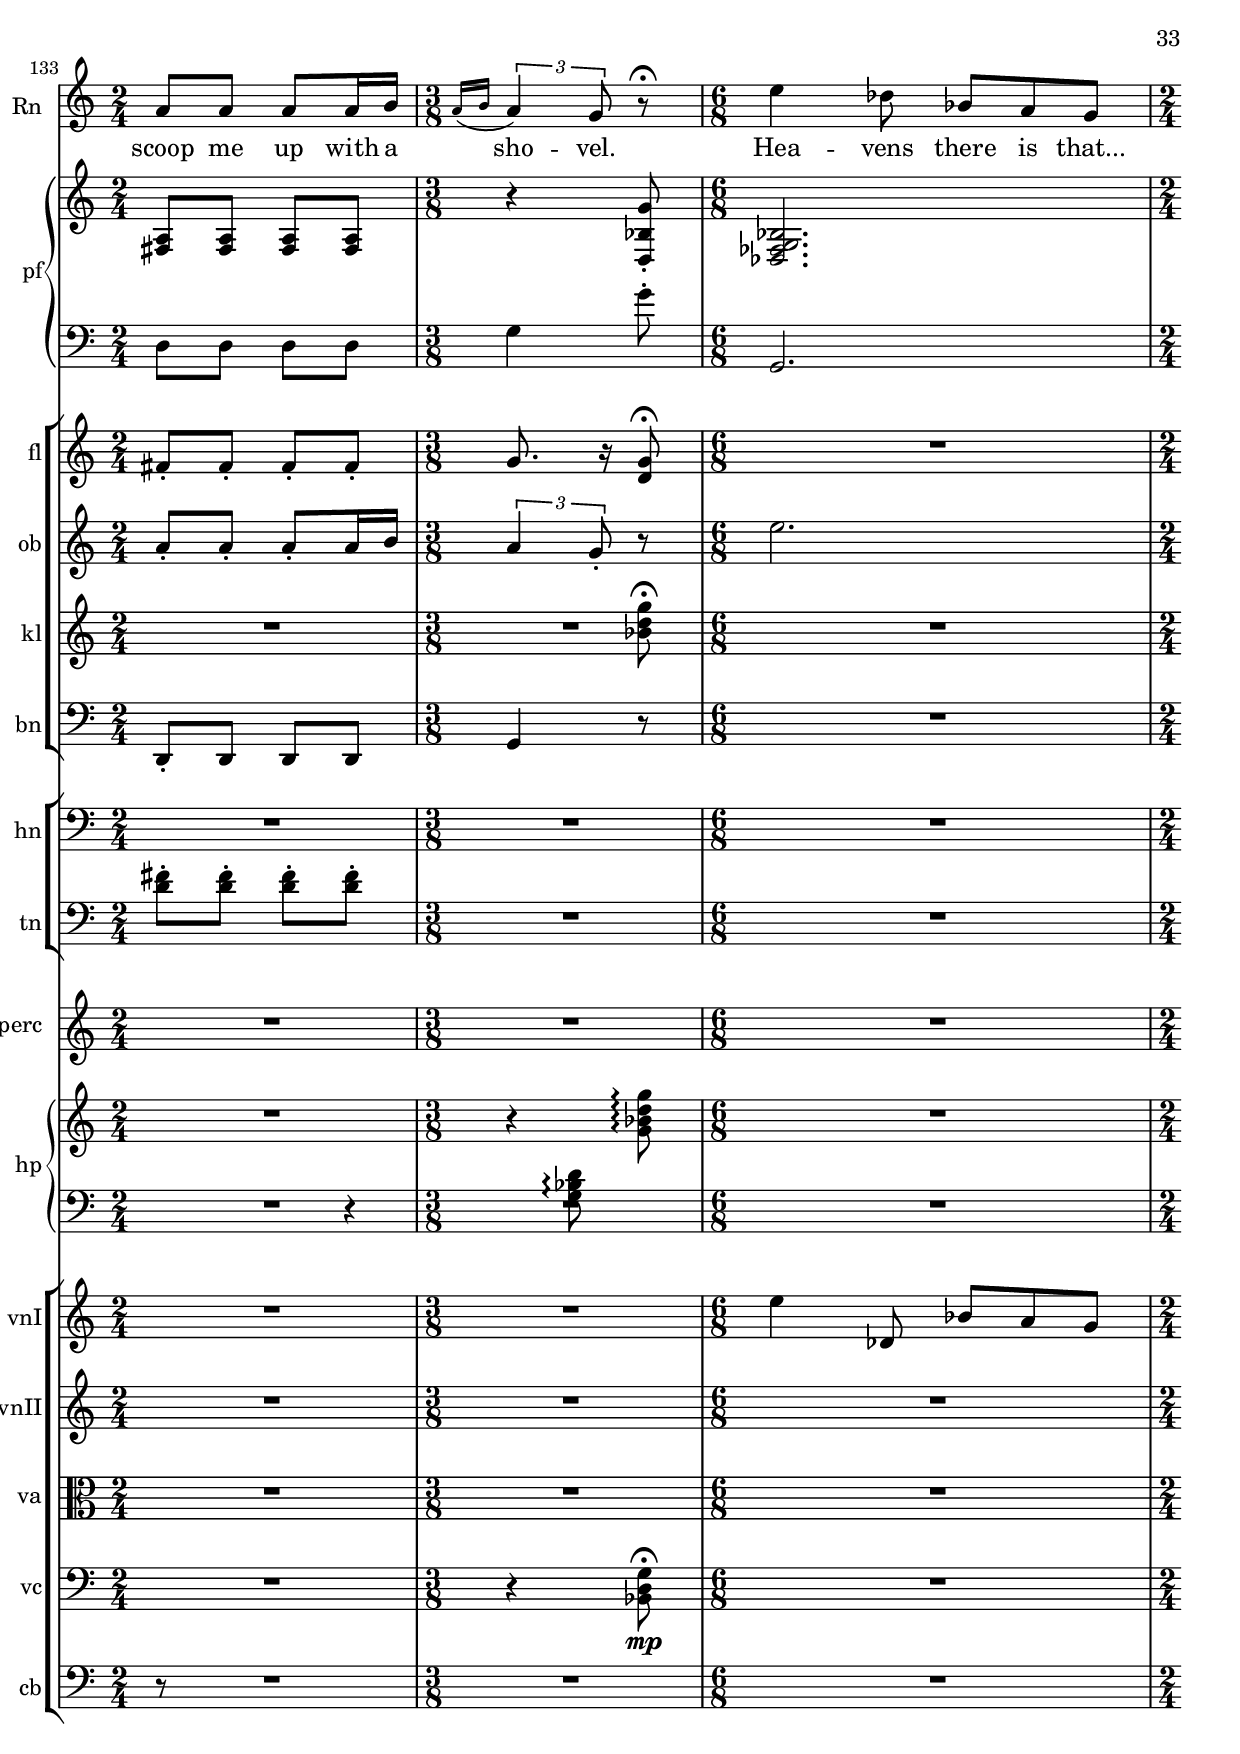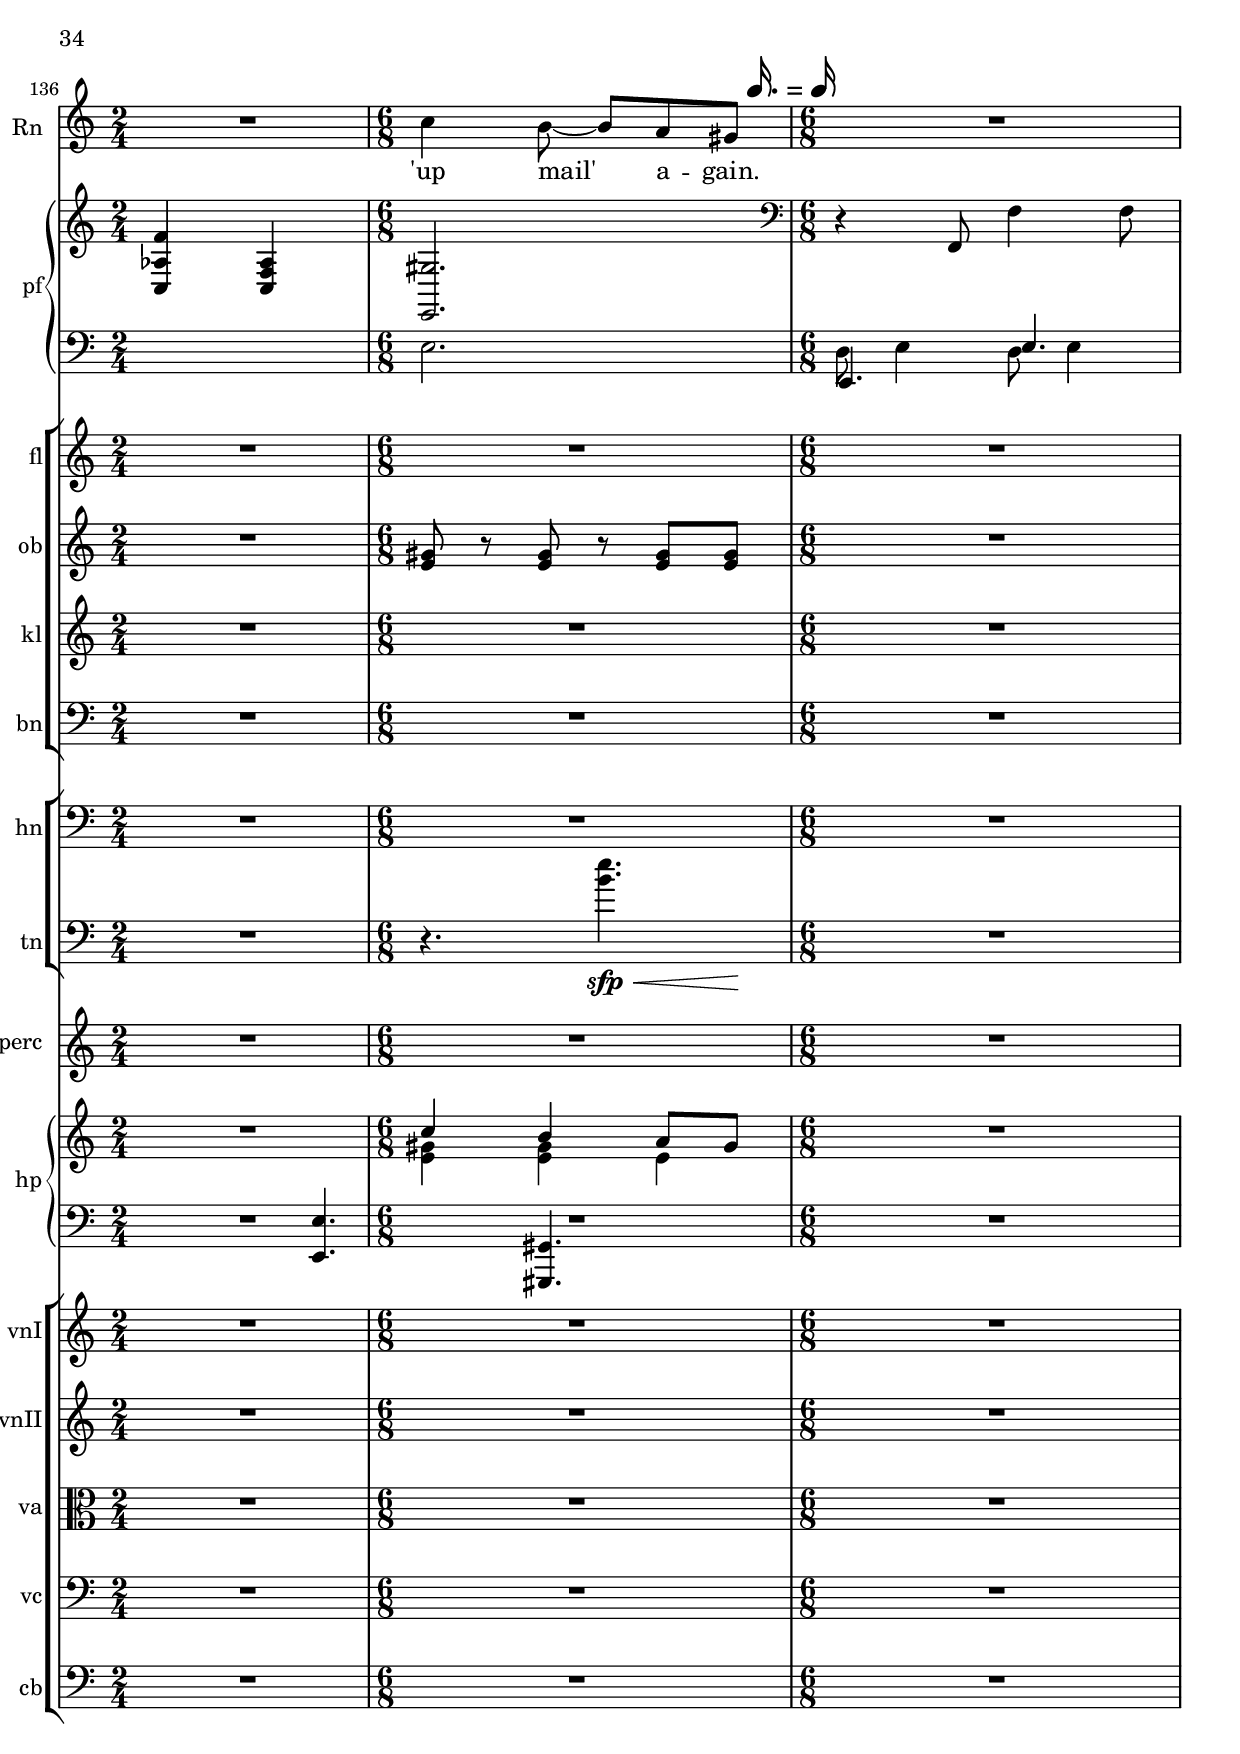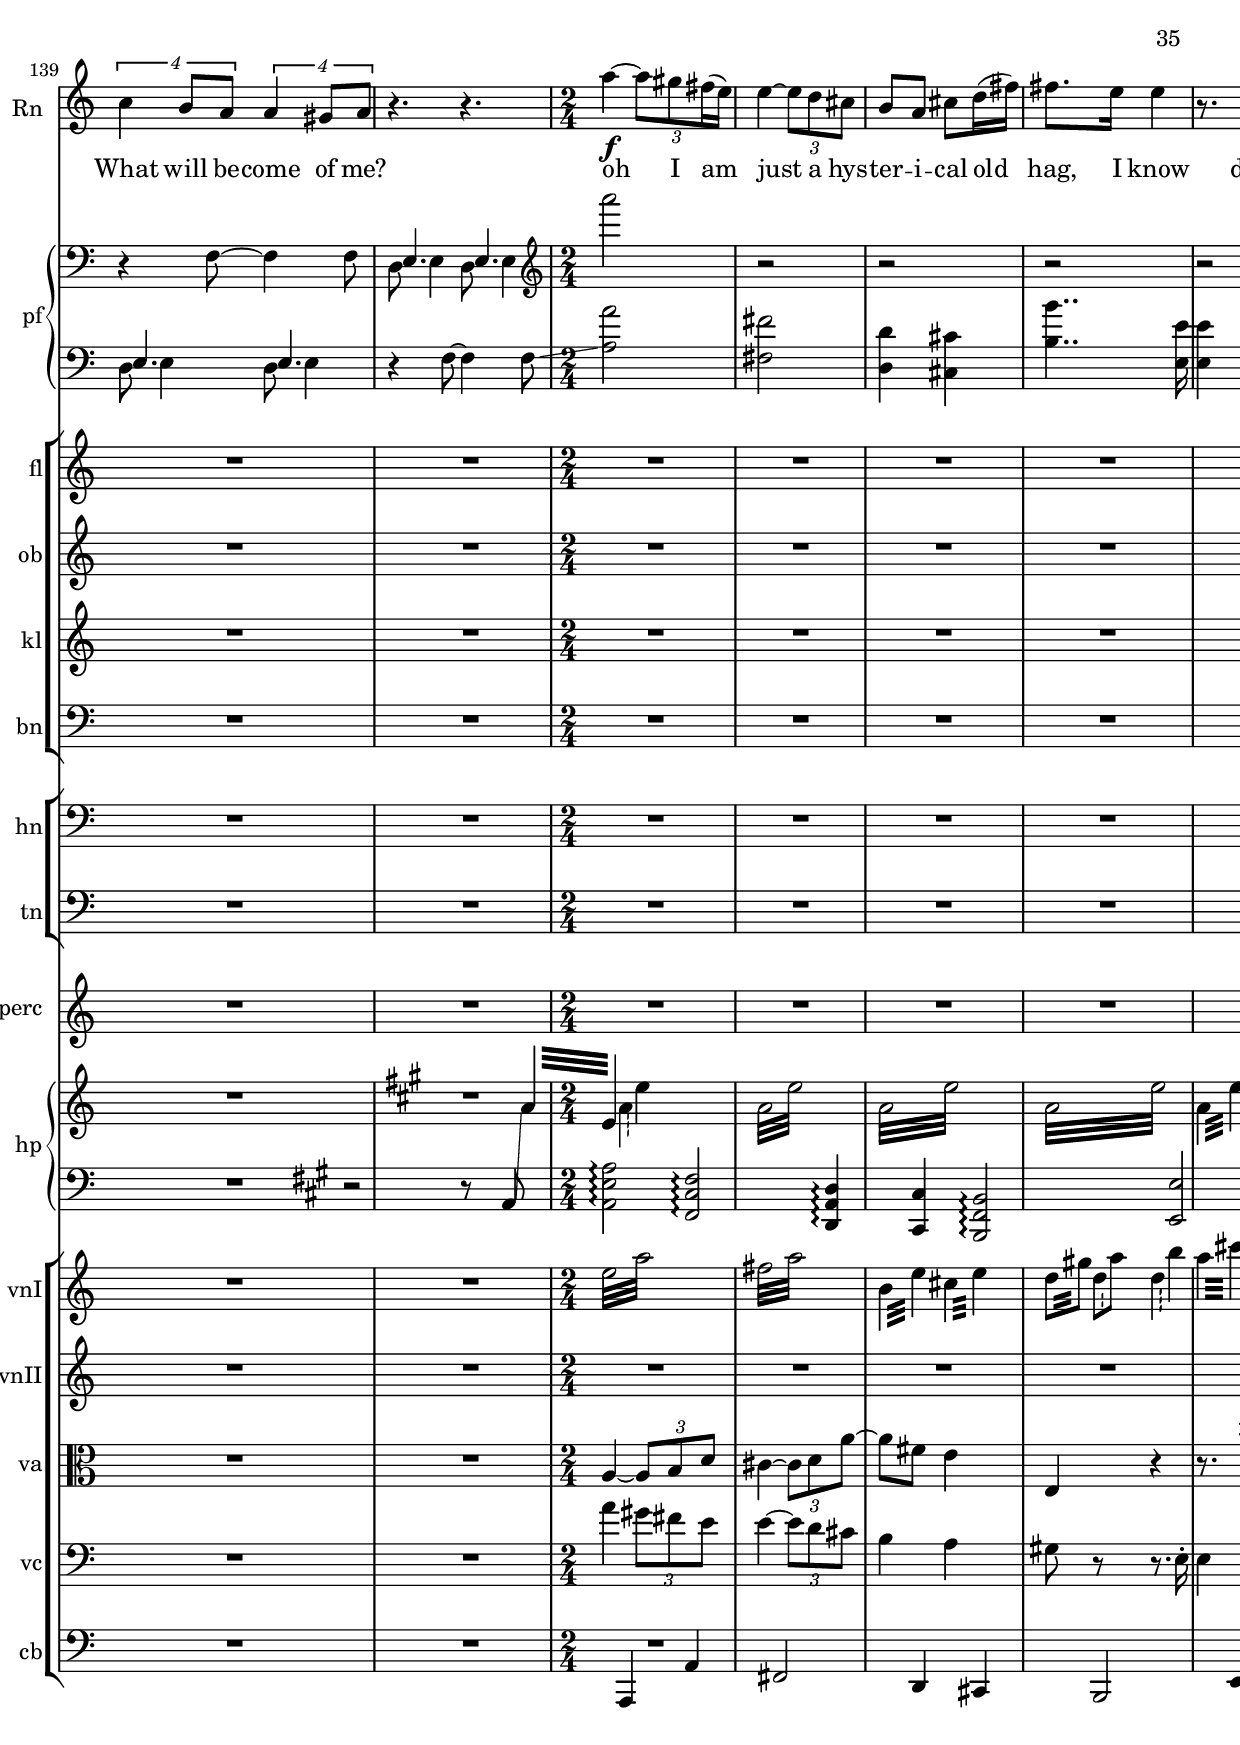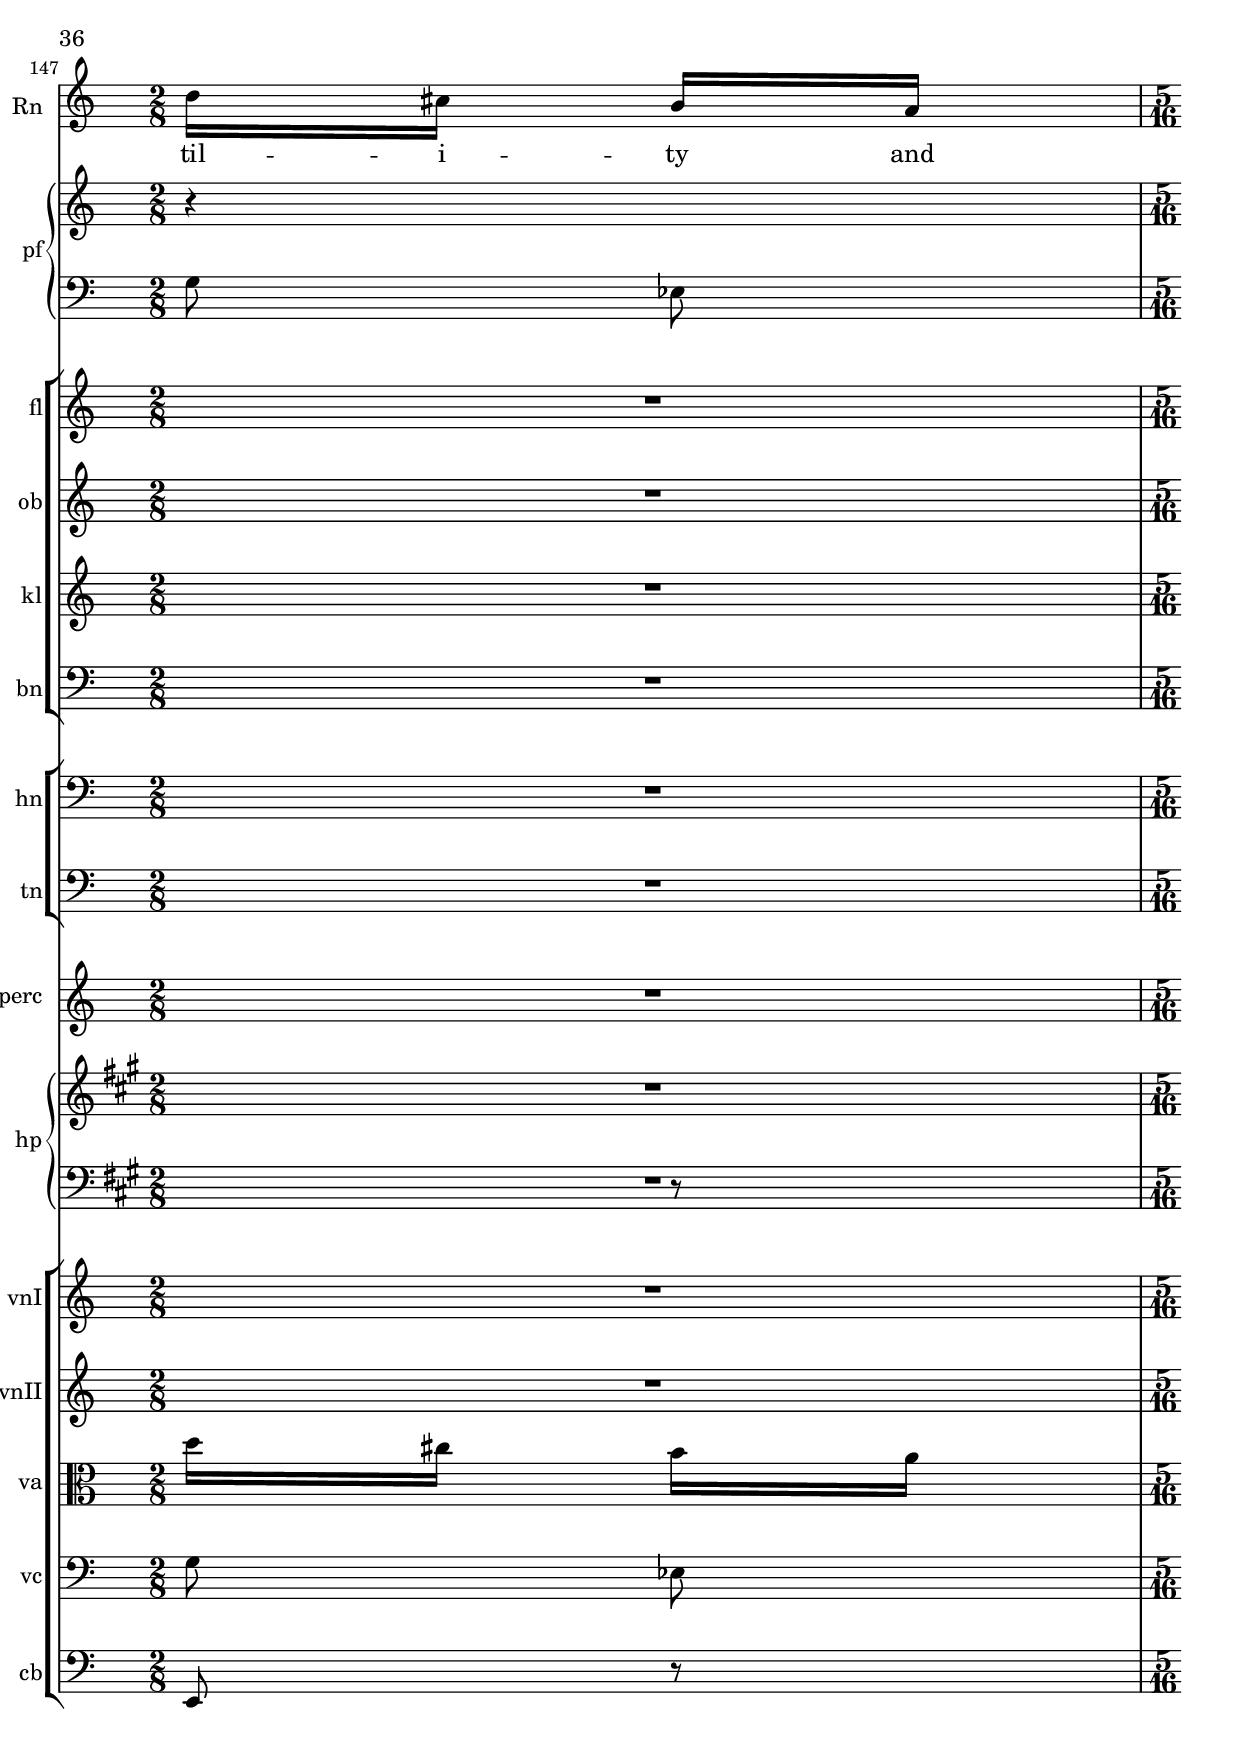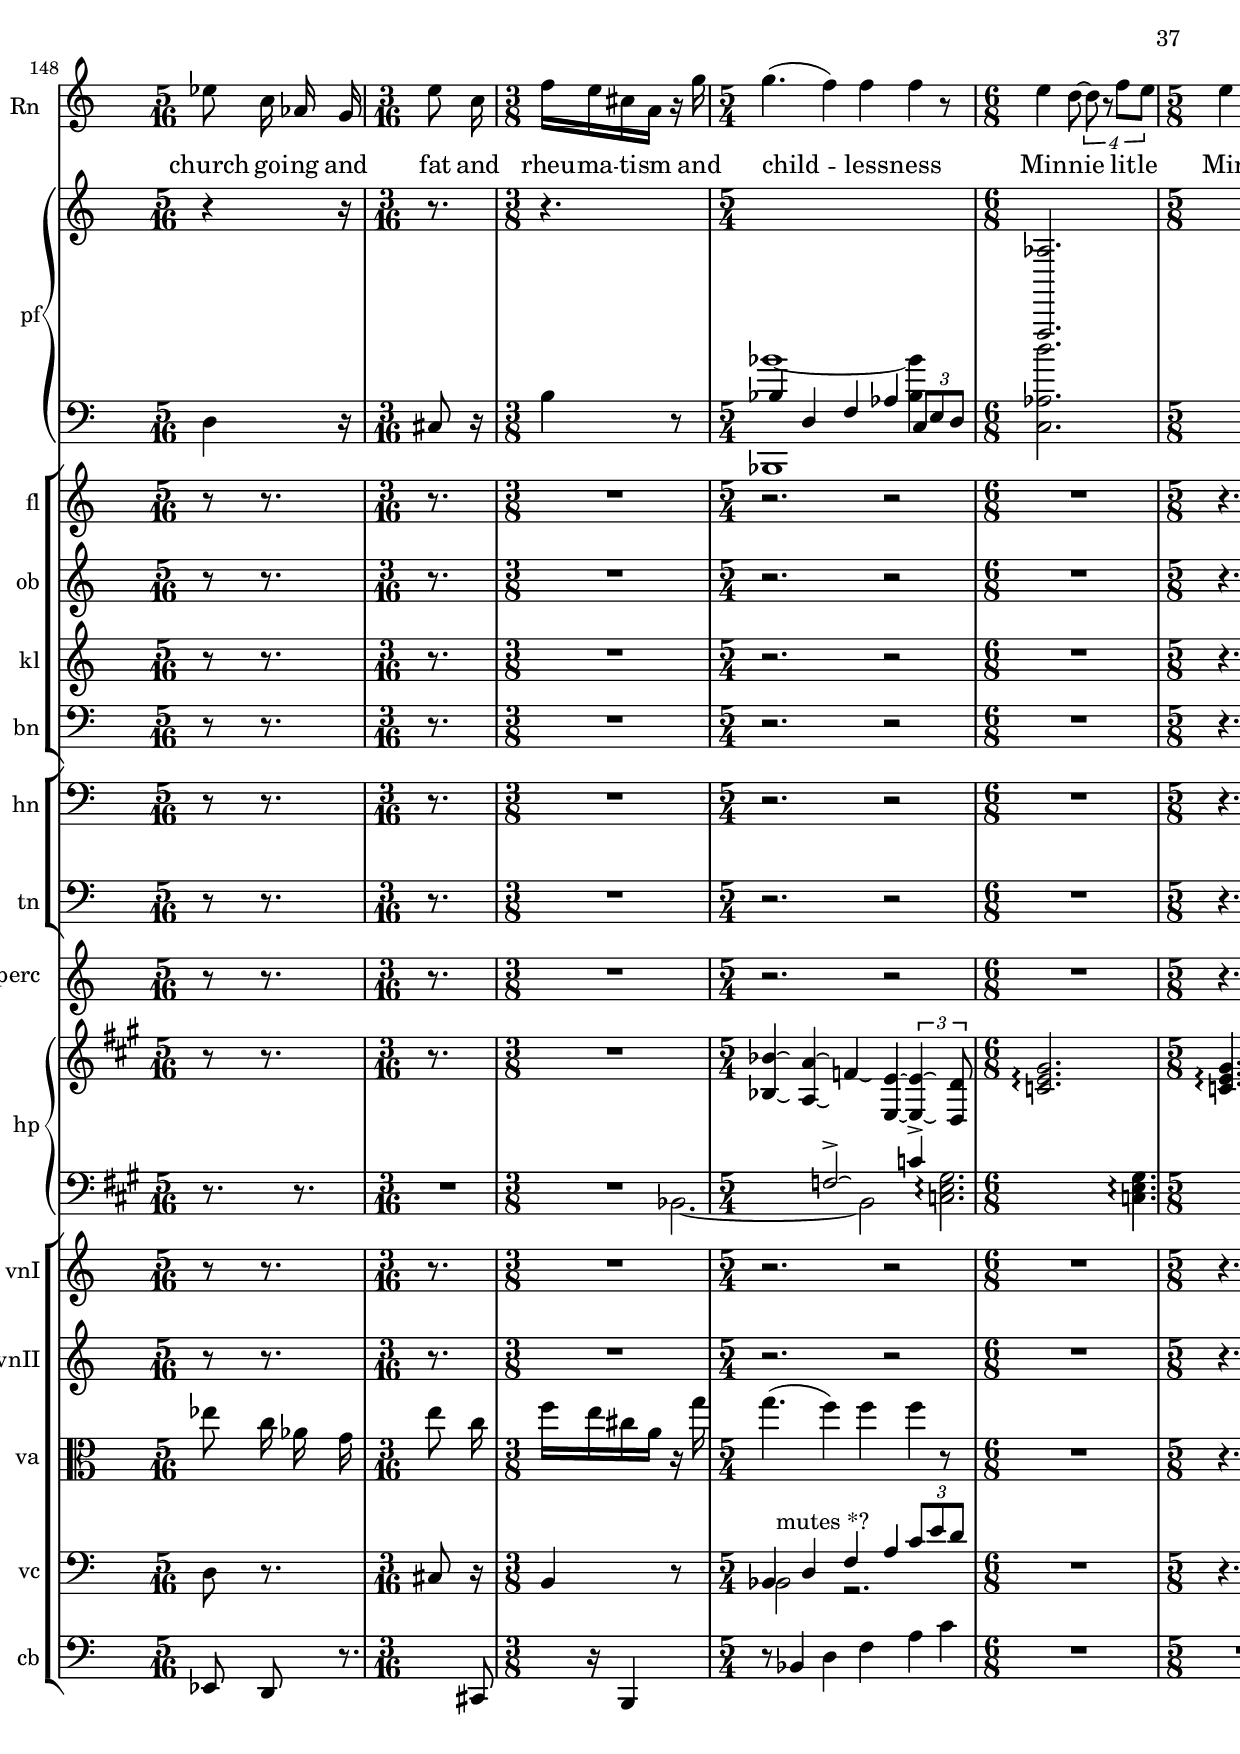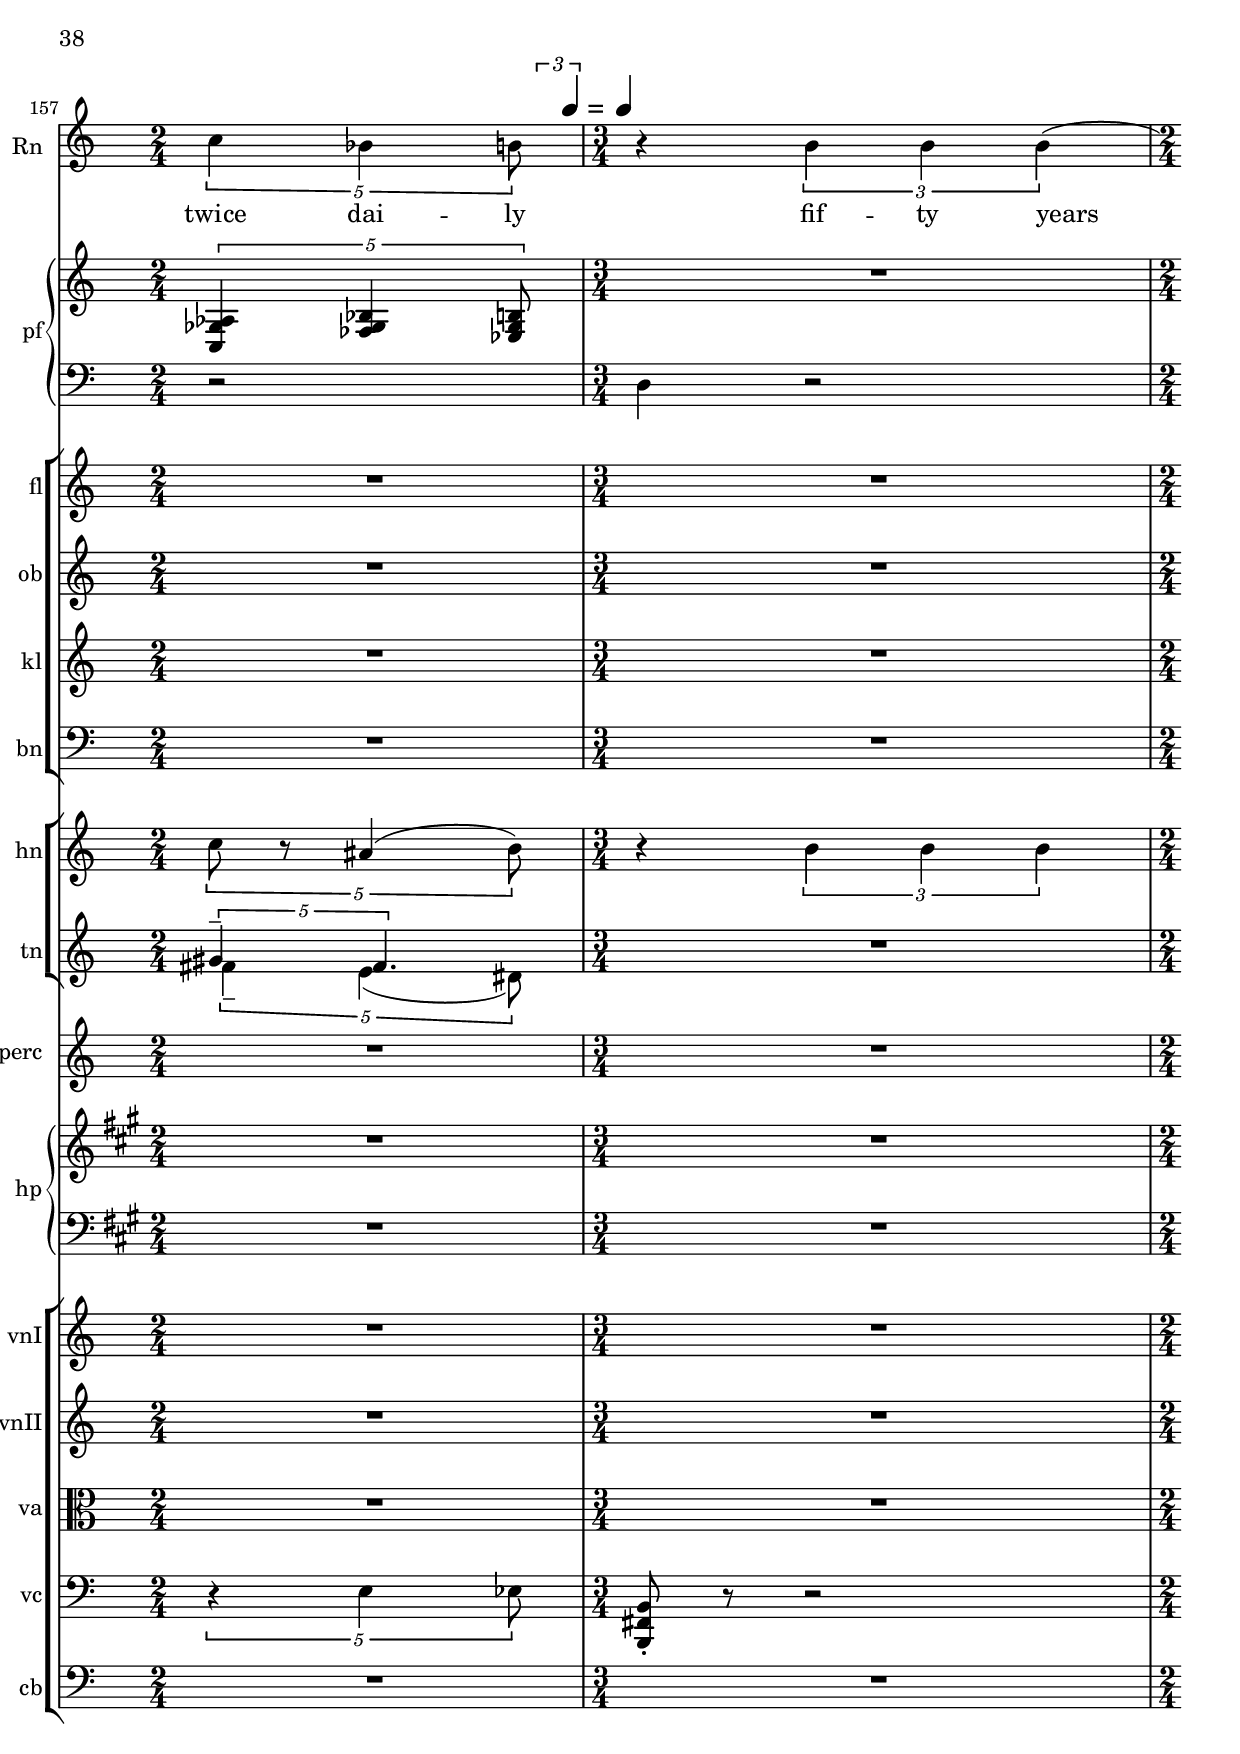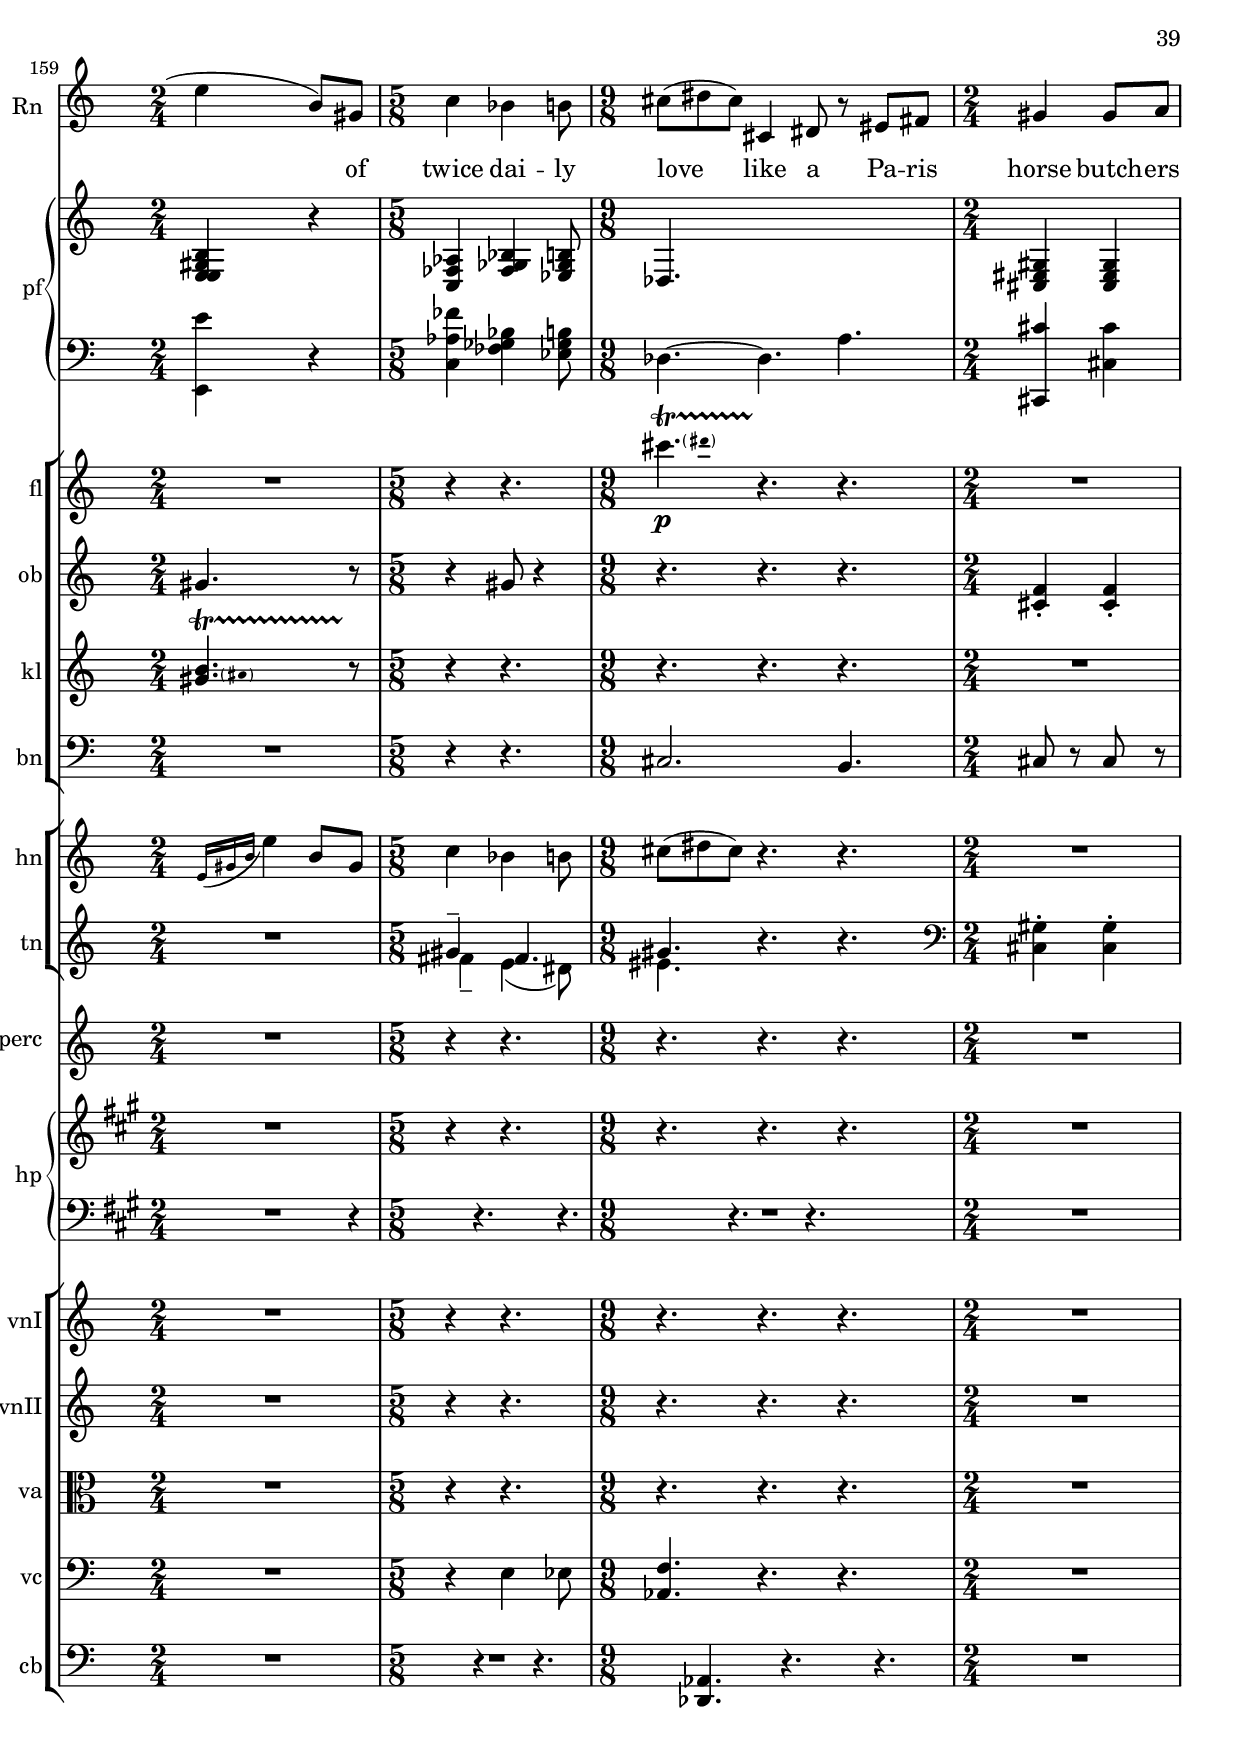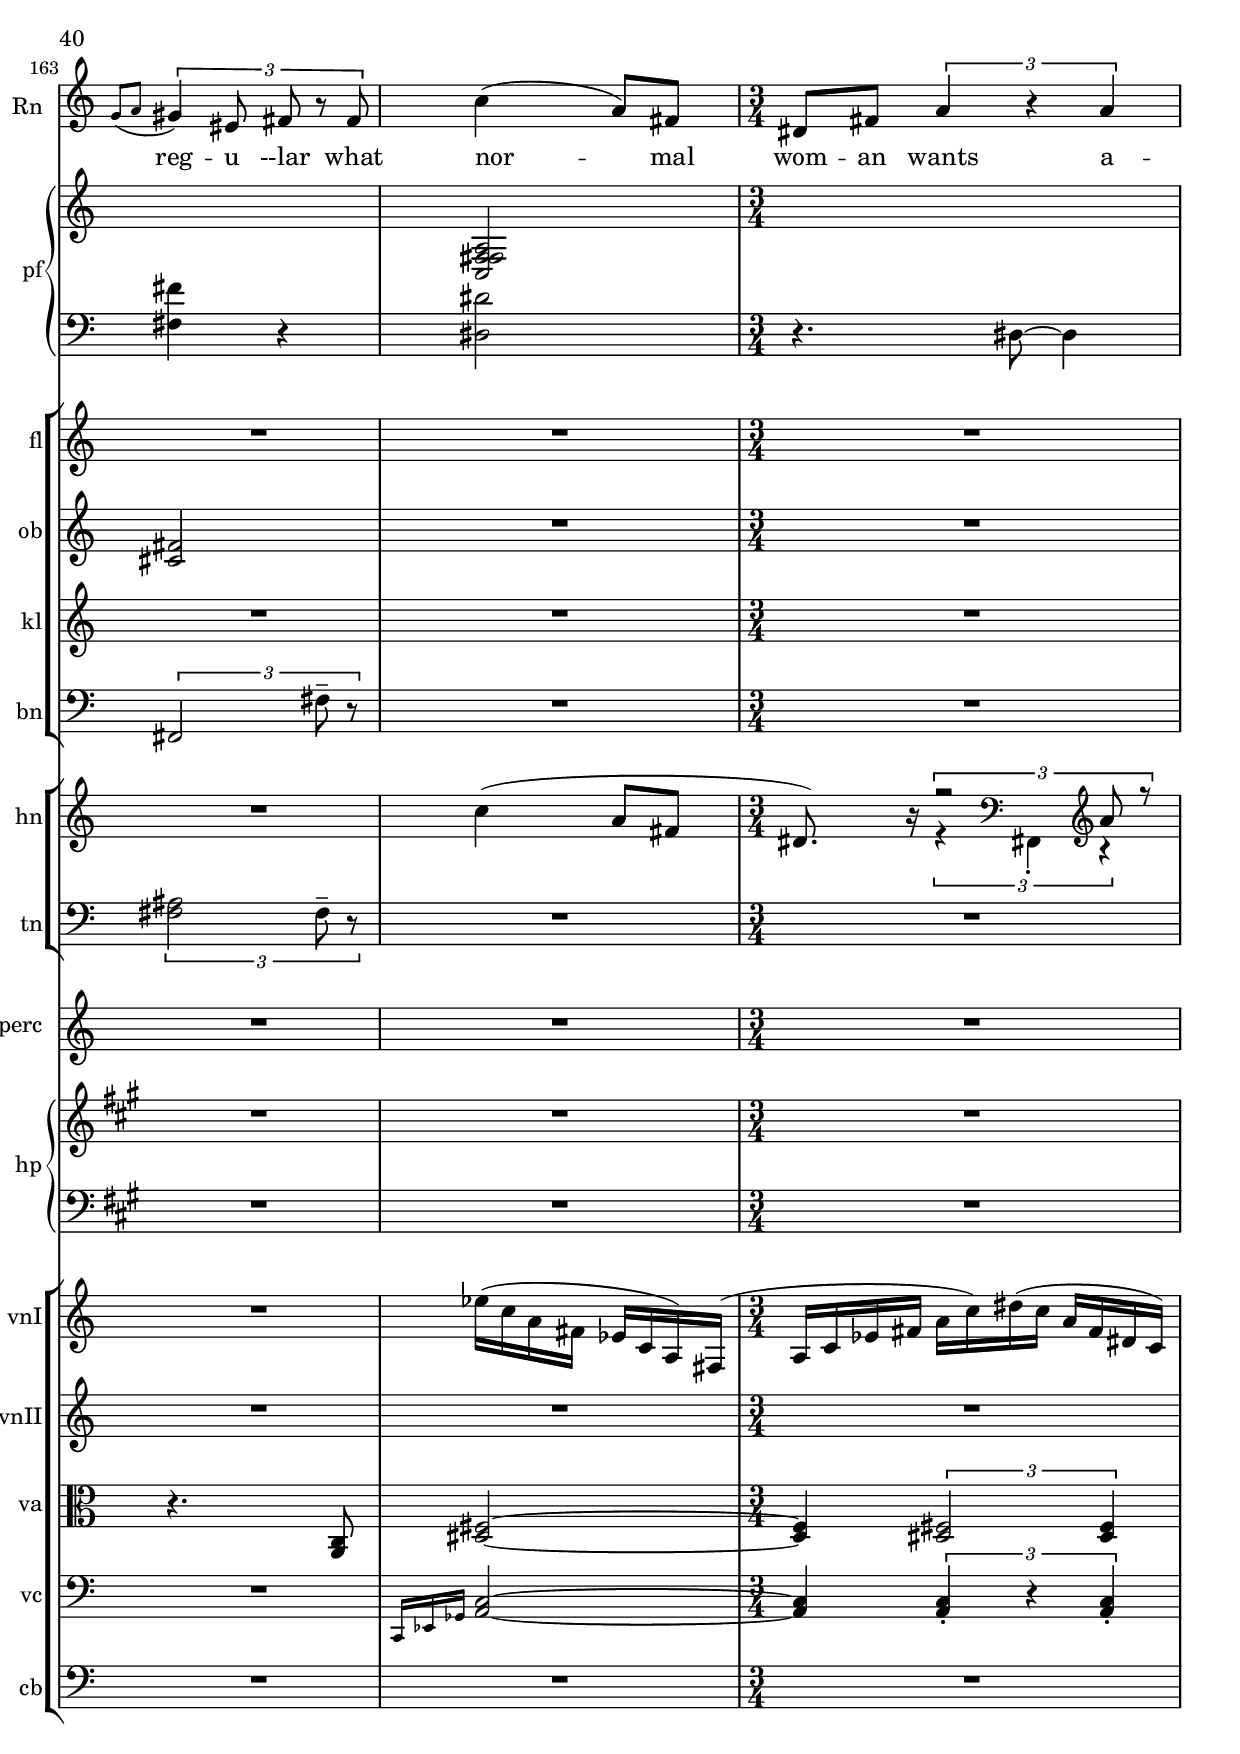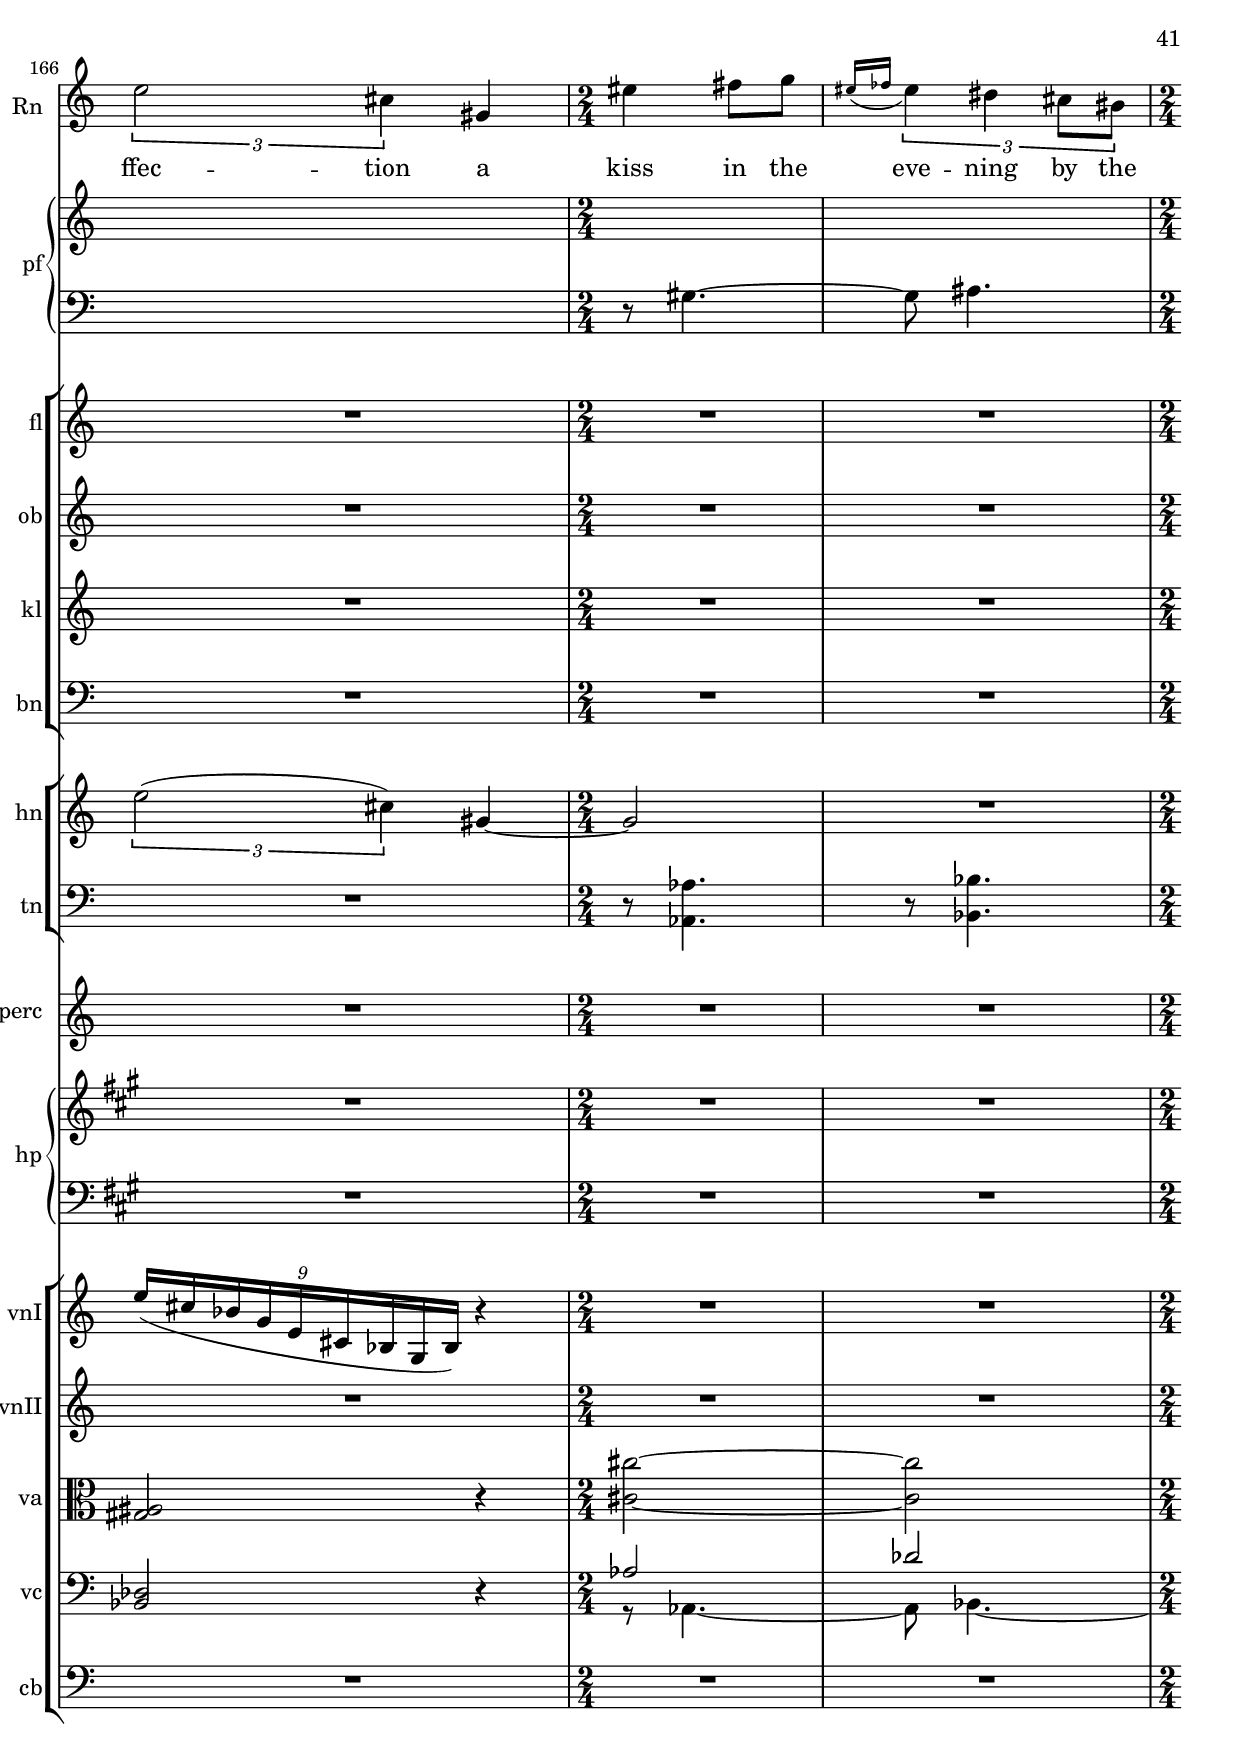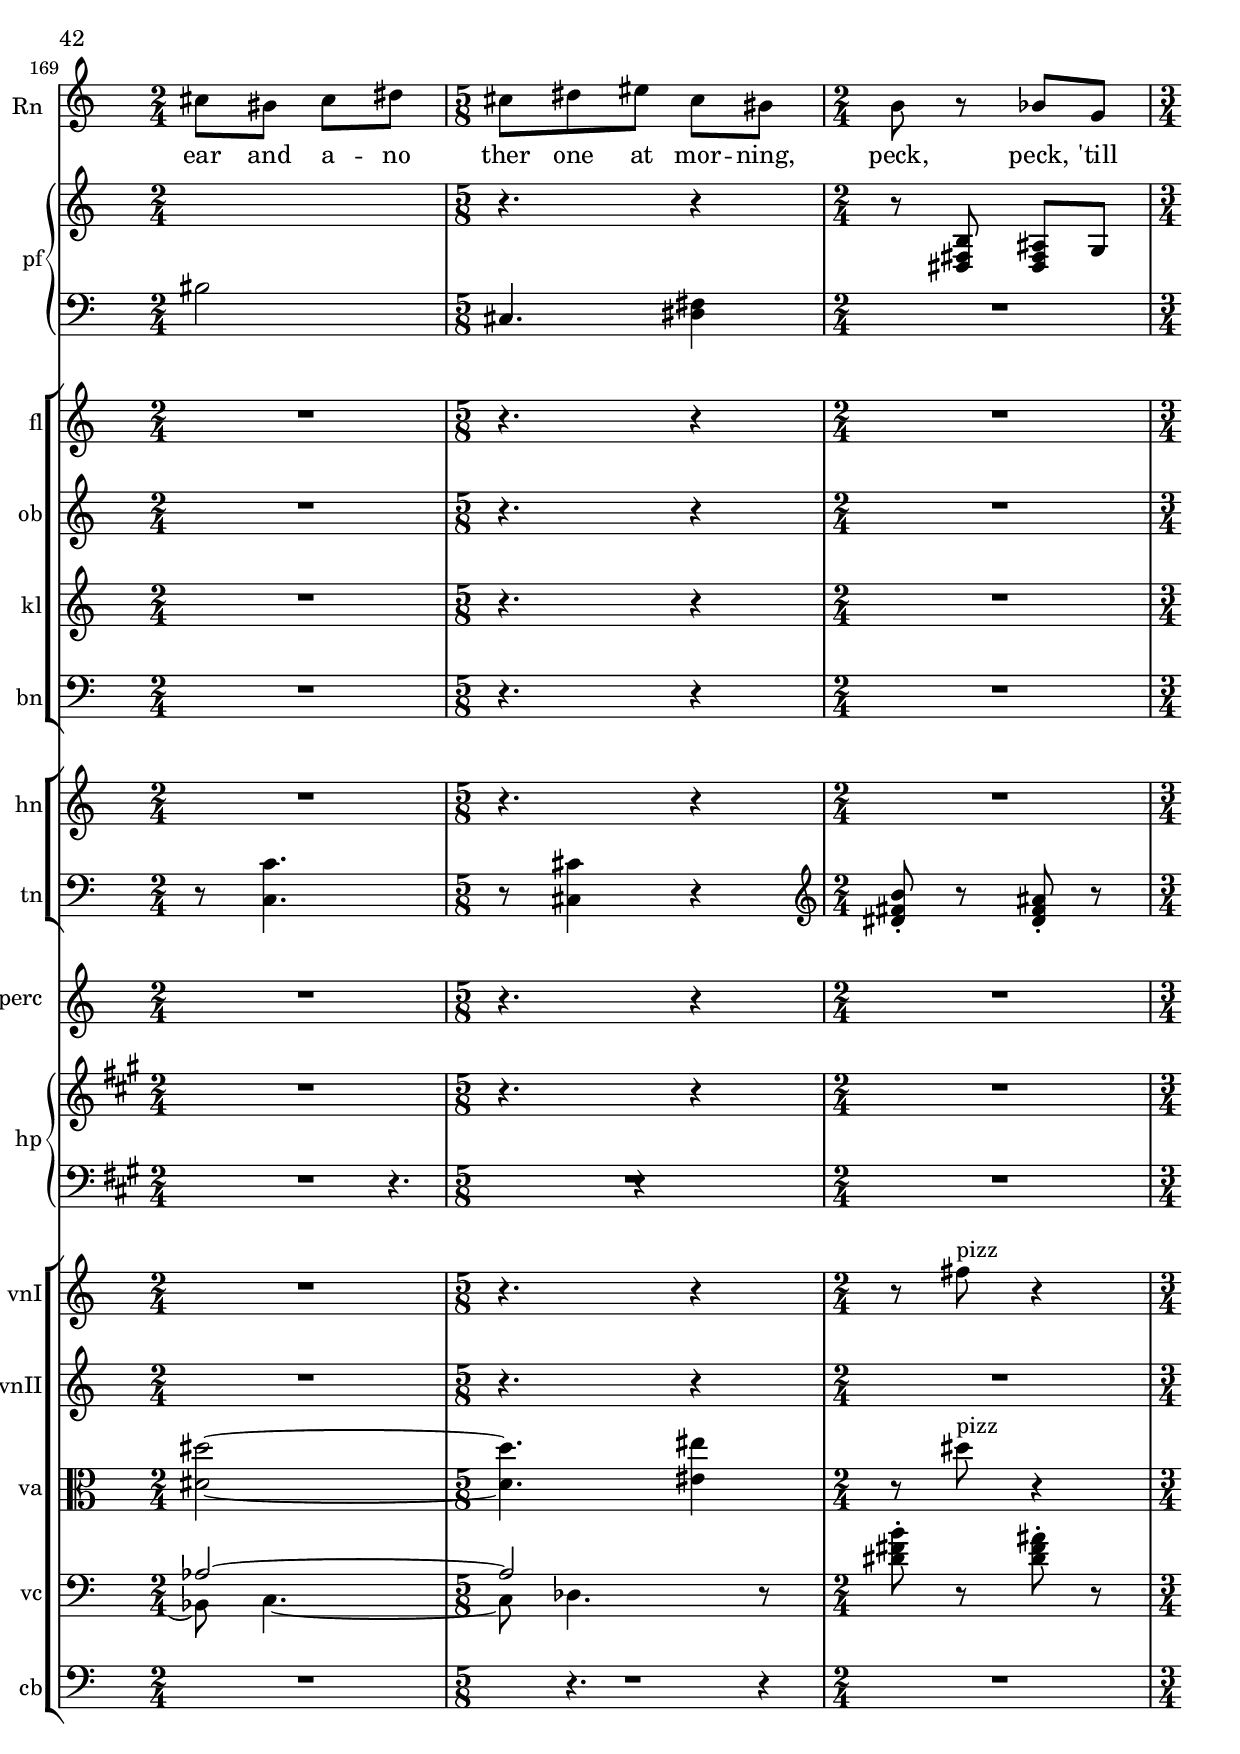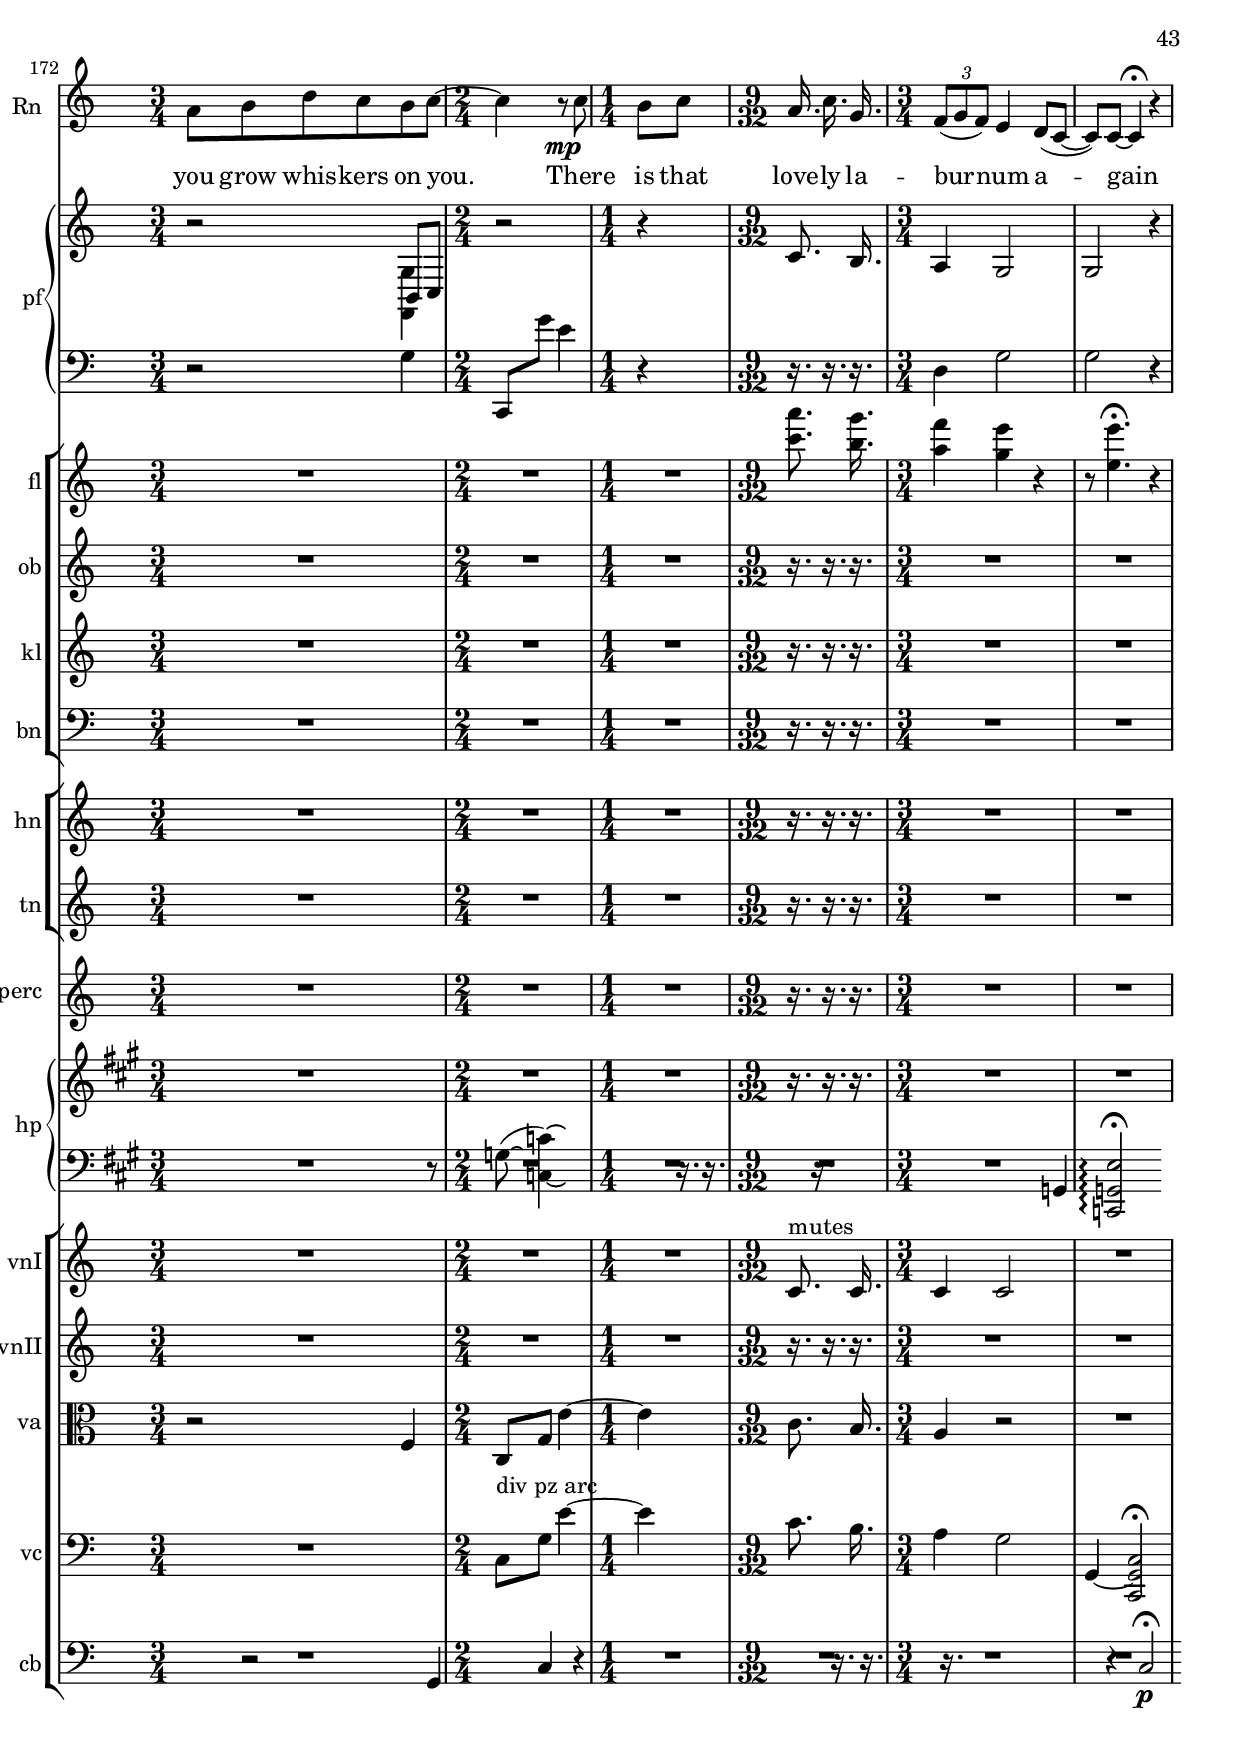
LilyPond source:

\version "2.13.30"
\include "./Global.ly"
\include "./metricModulations.ly"
\include "./voiceDefinitions.ly"
\include "./layoutFile.ly"

\header{
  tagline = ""
  title = "Nice Day for the Races"
  composer = "Michael Webster"
  poet = "Samuel Beckett"
}

%#(set-global-staff-size 16)
%%#(set-default-paper-size "letter" 'landscape )
%#(set-default-paper-size "11x17" )
%
%\paper {
%left-margin = 1\cm
%system-separator-markup = \slashSeparator
%}
%
%
%\layout {
%   \context {
%     \Staff
%     \RemoveEmptyStaves
%   }
%}
%

\parallelMusic #'( melody lyrix lh  rh fl ob kl bn hn tn perc hpL hpR vn vnII va vc cb ) {

%bn1  
  \tempo 4 = 70 %dummy
  \time 2/4
  r4 g8 g | \lyricmode {is that } |
  R2 | R2  |   
  R2 | R2 | R2  |  R2 | % fl ob kl bn   
  R2 | R2 | % hn tn   
  R2 | R2 | R2 | % perc harpR harpL  
  R2 | R2 | %vn vn2  
  R2 | R2 | R2 | % va vc cb   

%bn2  
  c4 c8 c16 \instrumentSwitch "Christy" gis,=\noBeam | \lyricmode {you Chris -- ty? it } |
  R2 | R2 |  
  R2 | R2 | <g c'>2  |  R2 | % fl ob kl bn   
  r4.. e16~ |R2 | % hn tn   
  R2 | \grace {g,16~ c~ e}<g, c e>4.. d'16 | \grace c'16~ <g c'>4.. gis'16 | % perc harpR harpL  
  R2 | R2 | %vn vn2  
  R2 | R2 | R2 | % va vc cb   
  \dEQ

%bn3  
  a4 e8\noBeam \instrumentSwitch "Rooney" g |\lyricmode{is ma'am I }|
  R2 | R2 |   
  R2 |R2 | R2  |  R2 | % fl ob kl bn   
  e4 a,8-. r | R2 | % hn tn   
  R2 |cis'4-.^"*" a-. | a'4-. r | % perc harpR harpL  THIS CANT BE PEDALLED
  R2 | R2 | %vn vn2  
  R2 | R2 | R2 | % va vc cb   

%bn4  
  \time 3/4 d'8 b g a b g |\lyricmode{ thought the hin -- ney was fa -- }|
  R2. | R2. |   
  R2. |R2. | R2.  |  R2. | % fl ob kl bn   
  R2. | R2. | % hn tn   
  R2. | R2. | R2. | % perc harpR harpL  
  R2. | R2. | %vn vn2  
  R2. | R2. | R2. | % va vc cb   

%bn5  
  \time 2/4 cis4. g8 \breathe |\lyricmode{ mi -- liar } |
  R2 | R2 |   
  R2 |R2 | R2  |  R2 | % fl ob kl bn   
  R2 | R2 | % hn tn   
  R2 | R2 | R2 | % perc harpR harpL  
  R2 | R2 | %vn vn2  
  R2 | R2 | R2 | % va vc cb   

%bn6  
  a8^"slower (5:6)" a a a|\lyricmode{ how is your poor }|
  R2 | R2 |   
  R2 |R2 | a8 a a a  |  R2 | % fl ob kl bn   
  R2 | R2 | % hn tn   
  R2 | R2 | R2 | % perc harpR harpL  
  R2 | R2 | %vn vn2  
  R2 | R2 | R2 | % va vc cb   

%bn7  
  d8. d, \instrumentSwitch "Christy" gis8\noBeam |\lyricmode{ mo -- ther? No }|
  R2|  R2 |  
  R2 |R2 | <a d'>4. r8  |   R2 | % fl ob kl bn   
  R2 | R2 | % hn tn   
  R2 | R2 | R2 | % perc harpR harpL  
  r8 a'-.^"solo" a'-. gis'-. | R2 | %vn vn2  
  r8  fis'-.^"solo" fis'-. fis'-.  | d,8^"pizz" r4. | R2 | % va vc cb   

%bn8  
  a8. e16 cis8 \instrumentSwitch "Rooney" fis8\noBeam |\lyricmode { bet -- ter ma'am. Your }|
  R2 | R2 |  
  r8 <a' cis''>-. q-. q-.  |R2 | R2  |   R2 | % fl ob kl bn   
  e4. r8 | R2 | % hn tn   
  R2 | R2 | R2 | % perc harpR harpL  
  a'4. r8 | R2 | %vn vn2  
  e'4. r8 | cis'8. a16 e8 e | R2 | % va vc cb   

%bn9  
  b8.^"rit" a16 e8 \instrumentSwitch "Christy" b8\noBeam |\lyricmode { daugh -- ter then? no }|
  \tag #'vocal {r4. <f g b>8} \tag #'pf {R2}  | R2 |   
  R2 |R2 | r8 <e b>8 q q  |   R2 | % fl ob kl bn   
  r4. a8~ | R2 | % hn tn   
  R2 | R2 | R2 | % perc harpR harpL  
  R2 | R2 | %vn vn2  
  R2 | r4. <f g b>8  | R2 | % va vc cb   

%bn10  
  c4 c, |\lyricmode{ worse, ma'am }|
  \tag #'vocal {<ees g c>2} \tag #'pf {R2} | R2 |  
  R2 |R2 | R2  |   R2 | % fl ob kl bn   
  a4 r | R2 | % hn tn   
  R2 | R2 | R2 | % perc harpR harpL  
  R2 | R2 | %vn vn2  
  R2 | <ees g c'>4 c,~^"solo"  | R2 | % va vc cb   

%bn11  
  r4 \instrumentSwitch "Rooney" c'='8 b16 a |\lyricmode{ why do you }|
  R2 | R2 |   
  R2 |R2 | R2  |   R2 | % fl ob kl bn   
  R2 | R2 | % hn tn   
  R2 | R2 | R2 | % perc harpR harpL  
  R2 | R2 | %vn vn2  
  R2 | c,2~ | R2 | % va vc cb   

%bn12  
  \time 3/4
  gis4\fermata^"rural sounds" r8 e fis gis|\lyricmode{ halt?  but why do }|
  R2. |\tag #'vocal {<gis b e>2.\arpeggio} \tag #'pf {R2.} |  
  R2. |R2. | R2.  |   R2. | % fl ob kl bn   
  R2. | R2. | % hn tn   
  b'4\fermata^"wind" r4. e'8(\p^"vibes"\laissezVibrer  | c2. | <gis' b' e''>2.\arpeggio | % perc harpL harpR  
  R2. | R2. | %vn vn2  
  R2. | c,8 r8 r2 | R2. | % va vc cb   

%bn13  
  \time 4/4
  ais4 c,  r8\fermata^"rural sounds" \instrumentSwitch "Christy" c c c16 c|\lyricmode{ I halt?  nice day for the  }|
  R1 | R1 |    
  R1 |R1 | R1  |   R1 | % fl ob kl bn   
  R1 | R1 | % hn tn   
  fis'8 gis'ais'4) b'8\fermata^"wind" r4.  | << <fis ais>1\arpeggio \\ {s4 c2.}>> | <e' fis' ais'>1\arpeggio | % perc harpL harpR  
  R1 | R1 | %vn vn2  
  R1 | R1 | R1 | % va vc cb   

%bn14  
  \time 11/16 \set Timing.beatStructure = #'(4 4 3) 
  f8. c16 r4 r8.|\lyricmode{ra -- ces }|
  \tag #'vocal {f,=,8 g a bes c d16~ }\tag #'pf {r4 r4 r8.} | \tag #'vocal {\clef bass <f, a c>8 r16 <f a c> <f a c>8 r16 <f a c> <f a c>8 r16 } \tag #'pf {r4 r4 r8. } |
  <f'' a''>8^"* dbl tpt" r16 q16 q8 r16 q16 q8 r16 |r4 r4 r8. |r8 \tuplet 12/9  {r16 f'( g' a' bes' c'' d'' e'' f'' g'' a'' bes''}  |   f,16[ r g, r a, r bes,] r c[ r d | % fl ob kl bn   
  r4 r4 r8. | <f' c''>8^"*range!" r16 q16 q8 r16 q16 q8 r16 | % hn tn   
  <<b'2^"cymb"\\{f'8_"tymp" r16 f'16 f'8 r16 f'16 f'8 r16}>> | r4 r4 r8. | r4 r4 r8. | % perc harpR harpL  
  r4 r4 r8. | r4 r4 r8. | %vn vn2  
  r4 r4 r8. | r4 r4 r8. | r4 r4 r8. | % va vc cb   

%bn15  
  \time 4/4
  \instrumentSwitch "Rooney" fis8. fis fis8   fis4. fis8 |\lyricmode{ per -- haps it is, but  }|
  \tag #'vocal {d16 e8 f g a16   r2} \tag #'pf {<b, b>8. q q8 q2 }  | \tag #'vocal {<b, dis fis>8. <b dis fis> <b dis fis>8  <b dis fis>4. <b dis fis>8} \tag #'pf {<b dis' fis'>8. q q8  q4. q8 }  |
  <f'' a''>16\> q8 r16 q16 q8 r16 q16 q8\! r16  r4 | dis'8. dis' dis'8 dis'2 | c'''8) r4. b2~  | r16 e16 r f] r g[ r a16]   r2  | % fl ob kl bn   
  R1 |<f' c''>16\> q8 r16 q16 q8 r16 q16 q8\! r16  r4 | % hn tn   
   <<e''2^"triangle"\\c''2^"gong"\\{f'8_"tymp" r16 f'16 f'8 r16 f'16 f'8 r8}>> r4| R1 | R1 | % perc harpR harpL  
  R1 | R1 | %vn vn2  
  R1 | R1 | R1 | % va vc cb   

%bn16  
  \times 2/3 {fis4 e fis}   g4 r |\lyricmode{ will it hold up?  }|
  R1 |\times 2/3 {<b dis fis>4 <b dis e> <b dis fis> }<b e g>2 |
  r2 g'~( | \times 2/3 {dis'4 dis' dis'} e'2 | \times 2/3 {b2 b4~} b2 | R1 |  % fl ob kl bn    
  R1 | R1 | % hn tn   
  R1 | R1 | R1 | % perc harpL harpR  
  R1 | R1 | %vn vn2  
  R1 | R1 | R1 | % va vc cb   

%bn17  
  \times 2/3 {g4^"molt rit" fis g(}   \times 2/3 {b4) b^"a tempo" r } |\lyricmode{ will it hold  up?  }|
  \tag #'vocal {\tuplet 3/2 4 {e2 d4~d4 c2 }} \tag #'pf {R1} |<b e g>2  \times 2/3 { r4 <c e g b>2 }|  
  \tuplet 3/2 2 { g'4 fis' g' b') b'2}  | \times 2/3 {e'2 d' c'}  |\tuplet 3/2  {b2 a g}   | R1 |  % fl ob kl bn    
  \times 2/3 {a1( e'2)} \breathe | R1 | % hn tn   
  R1 | R1 | R1 | % perc harpL harpR  
  R1 | R1 | %vn vn2  
  R1 | R1 | R1 | % va vc cb   

%bn18  
  \instrumentSwitch "Christy"
  \time 2/4
  fis,=8.^"a tempo" a16 e8. fis16 | \lyricmode {I sup -- pose you } |
  <fis fis'>4-. <e e'>-. |R2 |%lh rh
  R2 | R2 | R2 | R2 |  % fl ob kl bn    
  <fis, fis>4 <e, e> | R2 | % hn tn   
  fis'4^"tymp" e' | R2 | R2 | % perc harpL harpR  
  R2 | R2 | %vn vn2  
  R2 | R2 | R2 | % va vc cb   

%bn19  
  \time 3/8
  dis16 cis dis e  fis8 | \lyricmode {would -- n't be in need } |
  <cis, cis'>4.:16\< |R4. |%lh rh
  R4. | R4. | R4. | R4. |  % fl ob kl bn    
  R4. | R4. | % hn tn   
  cis'4.:32\< | R4. | R4. | % perc harpL harpR  
  R4. | R4. | %vn vn2  
  R4. | R4. | R4. | % va vc cb   

%bn20  
  \time 3/4
  \instrumentSwitch"Rooney"
  bes8 r des bes16 g \times 2/3 {f16( g f) } e g  | \lyricmode {hist! sure -- ly to good -- ness that } |
  <e g bes cis'>8->\! r <g ais cis' e'>4 r |<e' g' bes' cis''>8->\! r <g' ais' cis'' e''>4 r   |%lh rh
  g''8 r \grace {ais'16( cis''} e''8) r r4  | R2. | cis''8 r \grace{g'16( ais' cis''} e''8) r r4| R2. |  % fl ob kl bn    
  R2. | R2. | % hn tn   
  d''16->\!^"cym choked" r8. r2 | R2. | R2. | % perc harpL harpR  
  R2. | R2. | %vn vn2  
  R2. | R2. | R2. | % va vc cb   

%bn21  
  \time 2/4 \tEE
  e8 f \times 2/3 { g8 r g } | \lyricmode{ could -- n't be the } |
  \tag #'vocal {<e e'>8-. <f f'>-. <g g'>-. <e e'>-.} \tag #'pf {g8 r bes g }  |\tag #'vocal {R2} \tag #'pf {e'8 f' \times 2/3 { g'8 r g' }} |%lh rh
  R2 | R2 | R2 |  g,8-. aes,-. bes,-. g,-. |  % fl ob kl bn    
  R2 | R2 | % hn tn   
  R2 | R2 | R2 | % perc harpL harpR  
  R2 | R2 | %vn vn2  
  R2 | R2 | R2 | % va vc cb   

%bn22  
  %\time 3/4 %\tQQ
  \time 2/4 r2 | |
  R2 |\tag #'vocal {<e'' a c>4 <e a c>} \tag #'pf {R2 }   |%lh rh
  R2 | R2 | <a c'>8-. r <a c'>4~ | R2 |  % fl ob kl bn    
  R2 | R2 | % hn tn   
  b'4->^"bell" b'-> | R2 | R2 | % perc harpL harpR  
  R2 | R2 | %vn vn2  
  R2 | R2 | R2 | % va vc cb   

%bn23  
  \time 5/8 \set Timing.beatStructure = #'(2 3) 
  c4 c4 a8  | \lyricmode {up mail I } |
  r4 r4. | r4 r4. |  
  <a' c''>8-. r q4 r8| r4 c''4( a'8)  |q4.~\> q4~| r4 a4. |  % fl ob kl bn    
  r4 r4. | r4 r4. | % hn tn   
  r4 r4. | r4 <e, e>4. | r4 e'4. | % perc harpL harpR  
  <e' a' c''>8-. r q4 r8| r4 e'4-.^"pizz" r8| %vn vn2  
  r4 r4. | r4 r4. | r4 r4. | % va vc cb   

%bn24  
  \time 6/8
  a4 e8 e4 c8 | \lyricmode{hear al -- rea -- dy }|
  r4. r4.  |r4. r4.  |%lh rh
  <e' a'>4 r8 <c' e'>4 r8 | a'4( e'8) e'4( c'8)  |q2.\!|e4. c |  % fl ob kl bn    
  R2. | R2. | % hn tn   
  R2. | <c, c>4. <a,, a,> | c'4. a | % perc harpL harpR  
  <c' e' a'>4 r8 <a c' e'>4 r8  |c'4-. r8 a4-. r8 | %vn vn2  
  R2. | R2. | R2. | % va vc cb   

%bn25  
  \time 5/8 \dQQ
  \instrumentSwitch"Christy"
  c='4 fis,8 fis4 |\lyricmode{ damn the mail }|
  \tag #'vocal {\times 2/3 {r4 <c, c'>8~} <c c'>4.~} \tag #'pf {r4. r4} |r4. r4 |%lh rh ###not sure about this
  r4. r4 | r4. r4 | r4. fis4~ | c4-- r8 fis,4--|  % fl ob kl bn    
  c4--(\f fis,8->) fis,4~-- | r4. r4 | % hn tn   
  r4. r4 | r4. r4 | r4. r4 | % perc harpL harpR  
  c'4 fis8 fis4| r4. r4 | %vn vn2  
  r4. r4 | r4. r4 | r4. r4 | % va vc cb   

%bn26  
  \instrumentSwitch"Rooney"
  \time 2/4
  b4 r8 c |\lyricmode{oh thank }|
  \tag #'vocal {<c c'>4 r2 } \tag #'pf {R2 } | R2 |
  R2 | R2 | fis2~\> | R2 |  % fl ob kl bn    
  fis,4. r8  | R2 | % hn tn   
  R2 |<e gis b>2\arpeggio | <e' gis' b'>2\arpeggio | % perc harpL harpR  
  b'4.^"mutes" c''8  |  gis'4^"mutes" r  | %vn vn2  
  b4.^"mutes" c'8 | gis2^"mutes" | R2 | % va vc cb   

%bn27  
  \times 2/3 {c4 b8} g8 ees  |\lyricmode{God for that, I   }| 
  R2  | R2  |  
  R2 | R2 | fis4\! r8 <ees ees'>( | R2 |  % fl ob kl bn    
  R2 | R2 | % hn tn   
  R2 | <e a c'>4\arpeggio <e gis b> | << {\times 2/3 {c''4 b'8} b'4}\\{<e' a'>\arpeggio <e' gis'>\arpeggio}>> | % perc harpL harpR  
  \times 2/3 {c''4 b'8} b'4  | \times 2/3 {a'4 r8} gis'4  | %vn vn2  
  \times 2/3 {c'4 b8} b4 |a4 gis | R2 | % va vc cb   

%bn28  
  f8 g cis a | \lyricmode {could have  sworn I } |
  R2 | R2 |  
  R2 | R2 | <f f'>8  <g g'> < cis' cis''> <a a'>| R2 |  % fl ob kl bn    
  R2 | R2 | % hn tn   
  R2 | R2 | R2 | % perc harpL harpR  
  R2 | R2 | %vn vn2  
  R2 | R2 | R2 | % va vc cb   

%bn29  
  gis4. a8 | \lyricmode{heard it }|
  R2 |R2 |  
  R2 | R2 |<gis gis'>4.-- <a a'>8)  | R2 |  % fl ob kl bn    
  \clef treble <<r2 \\ {fis'4( e')}>> | R2 | % hn tn   
  R2 | R2 | R2 | % perc harpL harpR  
  R2 | R2 | %vn vn2  
  <<{fis4~^"mutes" fis4~}\\{fis4( e4}>>   | R2 | R2 | % va vc cb   

%bn30  
  \time 7/16 \set Timing.beatStructure = #'(4 3) 
  c8 b16 a fis8 g16 | \lyricmode{thun -- der -- ing down the }|
  r4 r8. | r4 r8. | 
  r4 r8.  | r4 r8.  | r4 r8.  | r4 r8.  |  % fl ob kl bn    
  << {fis'4~(^"stopped" fis'8.~}\\{r4 \times 3/2 {fis'16( e'}}>>  | r4 r8.  | % hn tn   
  r4 r8.  | <ees c'>4..\arpeggio | <ees' c''>4..\arpeggio | % perc harpL harpR  
  r4 r8.  | r4 r8.  | %vn vn2  
  <<{fis4~ fis8.~}\\{dis4) \times 3/2 {r16 e(}}>> |c'8^"mutes" b16 a \times 3/2 {fis16 g~} | r4 r8.  | % va vc cb   

%bn31  
  \time 2/4
  b4 ais8 b | \lyricmode{track in the }|
  R2 | R2 |
  R2 | R2 | R2 | b4( bes |  % fl ob kl bn    
  << b'2 \\ {d'4.)_"norm" r8}>> | R2 | % hn tn   
  R2 | R2 | R2 | % perc harpL harpR  
  R2 | R2 | %vn vn2  
  <<{fis4 r}\\{d4.) r8}>> |g4 r | R2 | % va vc cb   

%bn32  
  \dQQ
  e4 e8 d | \lyricmode{far dis -- tance }|
  R2 | R2 |
  R2 | R2 | R2 | a4 aes) |  % fl ob kl bn    
  << e''2) \\ c'2\p >> | R2 | % hn tn   
  R2 | R2 | R2 | % perc harpL harpR  
  e''4.(^"mutes" d''8) | c''2^"mutes" | %vn vn2  
  f4 g | c'2 | R2 | % va vc cb   

%bn33  
  \instrumentSwitch "Christy"
  \tQQ fis,8. a16 e8. fis16 | \lyricmode {I sup -- pose you } |
  \tag #'vocal {fis'=4 e} \tag #'pf {R2 }  |R2 |%lh rh
  R2 | R2 | R2 | R2 |  % fl ob kl bn    
  \clef bass fis,4 e, | r8. a16 r8. fis16 | % hn tn     
  fis'4^"tymp" e' | R2 | R2 | % perc harpL harpR  
  R2 | R2 | %vn vn2  
  R2 | R2 | R2 | % va vc cb   

%bn34  
  dis16 cis dis e  fis8^"rit" e16 fis | \lyricmode {would -- n't be in need of a } |
  \tag #'vocal {<cis, cis'>4~ <cis cis'>16 <cis cis'>8.~} \tag #'pf {R2 }  |R2 |%lh rh
  r4 fis'^"tpt :(" | R2 | R2 | R2 |  % fl ob kl bn    
  cis,2~ | dis2 | % hn tn   
  cis'2~:32\< | R2 | R2 | % perc harpL harpR  
  dis'16^"no mutes*" cis' dis' e'  fis'8 e'16 fis'  | R2 | %vn vn2  
  R2 | R2 | R2 | % va vc cb   

%bn35  
  \time 7/8 \set Timing.beatStructure = #'(2 3) 
  g4 a r4 d8 | \lyricmode{small load... of }|
  \tag #'vocal {<cis cis'>2 r4.} \tag #'pf {r2 r4.  }  |  \tag #'vocal {r2 r4. } \tag #'pf {r2 r4 d''8 }|   
  g'2 r4 <e'' a''>8^"tpt"| r2 r4. | r2 r4. | r2 r4. |  % fl ob kl bn    
  cis,2 r4. | e2 r4. | % hn tn   
  cis'2:32 r4. | r2 r4. | r2 r4. | % perc harpL harpR  
  r2 r4 <a' d''>8 | r2 r4 <d' fis'>8 | %vn vn2  
  r2 r4. | r2 r4. | r2 r4 d,8 | % va vc cb   

%bn36  
  \time 1/4 
  d4 |\lyricmode{dung! }|
  <d, d>4 | <d' fis' a' d''>4 |  
  <d'' a''>4 | R4 | R4 | R4 |  % fl ob kl bn    
  R4 | R4 | % hn tn   
  b'4^"cymbals" | R4 | R4 | % perc harpL harpR  
  <a' d''>4  |<d' fis'>4 | %vn vn2  
  <d' d''>4 | d4 | d,4 | % va vc cb   

%bn37  
  \time 6/8
  \instrumentSwitch"Rooney" b=4 b8 d8. b16 gis8 |\lyricmode{dung?! what class of dung? } |
  R2. | \tag #'vocal {<f=' gis b>4.->-. <f=' gis b>8\arpeggio <f=' gis b> <f=' gis b> }\tag #'pf {R2. }  |  
  R2. | R2. | <f gis b>4 r8 q q q | r4. d'8. b16 gis8 | % fl ob kl bn    
  \clef treble <f' gis' b'>4.^"stopped" <b d' f'>8^"norm" q q | R2. | % hn tn   
  g'4. << b' \\ f'4.:32_"snare">>  |r4. <f gis b d'>8\arpeggio b gis |r4. <f' gis' b' d''>8\arpeggio b' gis' | % perc harpL harpR  
  R2. | R2. | %vn vn2  
  <gis f'>4. r |<f d'>4. r | R2. | % va vc cb   

%bn38  
  \instrumentSwitch"Christy" \times 3/2 { fis8 fis } \instrumentSwitch"Rooney" \times 3/2 {c'='8 b } | \lyricmode{sty -- dung sty -- dung? } |
  \tag #'vocal {\times 3/2 { <fis fis'>8 <fis fis'>} r4.} \tag #'pf {R2.} | \tag #'vocal {r4. \times 3/2{ <e gis c>8 <e gis b> }}\tag #'pf {R2. }  |  
 r4. \times 3/2 {c'''8 b''}  | r4. \times 3/2 {gis''8 gis''} | R2. |\times 3/2 {fis8-. fis} r4. | % fl ob kl bn    
  \clef bass \times 3/2 {fis,8-. fis,~} fis,4. | R2. | % hn tn   
  R2. | R2. | R2. | % perc harpL harpR  
  R2. | R2. | %vn vn2  
  \times 3/2 {fis8-. fis8~} fis4 r8 | \times 3/2 {fis,8-. fis,~} fis,4.\glissando | R2. | % va vc cb   

%bn39  
  \time 4/4 %%%%%%%%%%%%%% FIX div pizz in VA
  r8 e= \times 2/3 {fis4 gis8 }   \times 2/3 {b4 a8} \times 2/3 {gis4 a8 } |\lyricmode{I like your frank -- ness Chris -- ty  }|
  <e, e'>2   a''=,8( e' cis' gis | R2  R2 |   
   r8 e'' \times 2/3 {fis''4 gis''8 }   \times 2/3 {b''4 a''8} \times 2/3 {gis''4 a''8 } | R1 | R1 | r4 \times 2/3 {r4 d8( } <a, cis>4)\p r |  % fl ob kl bn    
  R1 | R1 | % hn tn   
  R1 | R1 |r2 a8 e' cis'' gis' | % perc harpL harpR  
  r8 e'' \times 2/3 {fis''4 gis''8 }   \times 2/3 {b''4 a''8-.} \times 2/3 {gis''4 a''8-. } | R1 | %vn vn2  
  e4~ \times 2/3 {e4 d8^"div arc/pz"} r8 e(^"arc" cis'^"arc/pz" gis | e,4. r8 a,8 e4 r8 | R1 | % va vc cb   

%bn41  
  \time 3/4 r8 e\rit \times 2/3 {fis4\start gis8 } \times 2/3 {b4 a8\stop} |\lyricmode{ I'll ask the mas -- ter. } |
  fis8  e  gis d) r4 | R2. |   
  r8 e'' \times 2/3 {fis''4 gis''8 } \times 2/3 {b''4 a''8}  | R2. | fis'8 e' gis' d' r4 | r2 a4   |% fl ob kl bn    
  R2. | R2. | % hn tn   
  R2. |R2. |  fis'8  e'  gis' d' cis'8( e' | % perc harpL harpR  
  \times 2/3 {fis''4 e''8-.}  \times 2/3 {fis''4 gis''8-. } \times 2/3 {b''4 a''8} | R2. | %vn vn2  
  fis8  e  gis d) a,8^"pz" e  | fis4. d8 a,4 | R2. | % va vc cb   

%bn42  
  \time 2/4
  a8 c8 r4    | \lyricmode{ Chri -- sty? } | 
  R2 | a8 c fis a | 
  r4 fis''8( a'') | R2 | R2 | R2 |  % fl ob kl bn    
  R2 | R2 | % hn tn   
  R2 | R2  | <a' cis'' e''>2\arpeggio) | % perc harpL harpR  
  R2 | R2 | %vn vn2  
  cis'4 r | R2 | R2 | % va vc cb   

%bn43  
  \instrumentSwitch "Christy" e,,=8. b r8 | \lyricmode{yes ma'am } | 
  b'8 gis d b |R2| 
  R2 | R2 | R2 | r4 d8( b,) |  % fl ob kl bn    
  R2 | R2 | % hn tn   
  R2 | R2 | <b b'>4 <fis fis'> | % perc harpL harpR  
  R2 | R2 | %vn vn2  
  R2 | R2 | R2 | % va vc cb   

%bn44  
  r8^"piu mosso" \instrumentSwitch "Rooney" g'= e g  | \lyricmode{do you find } | 
  e,2 | R2 | 
  R2 | R2 | <e' g' b'>2~ | R2 |  % fl ob kl bn    
  R2 | R2 | % hn tn   
  R2 | <e e'>2 | R2 | % perc harpL harpR  
  R2 | R2 | %vn vn2  
  R2 | e,2~^"mutes" | R2 | % va vc cb   

%bn45  
  \times 2/3 {bes8 a g^"rit" } \times 2/3 {r4 cis8--^"tempo 4:5" } | \lyricmode{an -- y -- thing bi -- }  | 
  R2 | r4 \times 2/3 {r4 <f,=' a cis>8 }| 
  R2 | R2 | <e' g' b'>2 | R2 |  % fl ob kl bn    
  R2 | R2 | % hn tn   
  R2 | R2 | R2 | % perc harpL harpR  
  R2 | R2 | %vn vn2  
  r4^"mutes" << {\times 2/3 {r4^"div" a'8-.}} \\ {\times 2/3 {r4 f'8-.}} >> |e,4 r | R2 | % va vc cb   

%bn46  
  cis8 b16 a g8 a16 b | \lyricmode{zarre a -- bout my way of } | 
  cis4 g |<f a cis>4\> g | 
  R2 | R2 | R2 | R2 |  % fl ob kl bn    
  R2 | R2 | % hn tn   
  R2 | R2 | R2 | % perc harpL harpR  
  R2 | cis''8\>^"mutes" b'16 a' g'8 a'16 b' | %vn vn2  
  << {a'4 g'\>} \\ {f' g'}>> |f4\> f, | R2 | % va vc cb   

%bn47  
  cis8 g r4 | \lyricmode{spea -- king }|
  R2 |<f a cis>4 g |   
  R2 | R2 | R2 | R2 |  % fl ob kl bn    
  R2 | R2 | % hn tn   
  R2 | R2 | R2 | % perc harpL harpR  
  R2 | cis''8 b'16 a' g'8 a'16 b' | %vn vn2  
  << {a'4 g'} \\ {f' g'}>>  |f4 f,4 | R2 | % va vc cb   

%bn48  
  r4. ees8 |\lyricmode{I }|
  R2 | <f a cis>4 g\! |  
  r4. ees8~ | R2 | R2 |   r4. ees8  |  % fl ob kl bn    
  R2 | R2 | % hn tn   
  R2 |  r4. ees8 |  r4. ees'8 | % perc harpL harpR  
  R2 | cis''8 b'16 a' g'8 a'16 b'\! | %vn vn2  
  << {a'4 g'\!} \\ {f' g'}>>   | f4 f, | R2 | % va vc cb   

%bn49  
  f8 g bes8. a16 |\lyricmode{ do not mean the }|
  R2 |R2 |  
  ees4 bes4 | R2 |r4 bes8. a16 | f8 g bes8. r16 |  % fl ob kl bn    
  R2 | R2 | % hn tn   
  R2 |  f8 g bes8. a16 |  f'8 g' bes'8. a'16 | % perc harpL harpR  
  R2 | R2 | %vn vn2  
  R2 | f8\! r4.| R2 | % va vc cb   

%bn50  
  e'4 a,8  r |\lyricmode{ voice no! }|%check note for "no"
  R2 | <aes c e>4 <a c ees> |  
  c'4 r | R2 | fis4 r | R2 |  % fl ob kl bn    
  R2 | R2 | % hn tn   
  R2 | <gis c' e'>4\arpeggio <a, a> | <gis' c'' e''>4\arpeggio a' | % perc harpL harpR  
  R2 | \grace b'8( <aes' e''>4 r | %vn vn2  
  R2 | aes4 r | R2 | % va vc cb   

%bn51  
  r8^"rit." fis fis8. b16 |\lyricmode{ I mean the }|
  fis'=4( e | R2 |  
  R2 | R2 | R2 | R2 |  % fl ob kl bn    
  R2 | R2 | % hn tn   
  R2 | R2 | R2 | % perc harpL harpR  
  R2 | R2 | %vn vn2  
  R2 | fis4 e | r4 e,4^"mutes" | % va vc cb   

%bn52  
  b4 r8 a16 b |\lyricmode{ words... I use }|
  d2) | R2 |  
  R2 | R2 | R2 | R2 |  % fl ob kl bn    
  R2 | R2 | % hn tn   
  R2 | R2 | R2 | % perc harpL harpR  
  R2 | R2 | %vn vn2  
  <fis b>2 | d4. r8 | d,2 | % va vc cb   

%bn53  
  
  c8 b16 a  \times 2/3{gis4 b8 }|\lyricmode{ none but the sim -- plest }|
  a,4\laissezVibrer\p \times 2/3 {r8 gis'=4 }|R2 |
  R2 | R2 |r4 \times 2/3 {r8 gis'4~} | R2 |  % fl ob kl bn    
  R2 | R2 | % hn tn   
  R2 |  r4 \times 2/3 {r8 gis4} | R2 | % perc harpL harpR  
  R2 |  r4 \times 2/3 {r8 gis'4^"pz"} | %vn vn2  
  r4 \times 2/3 {r8 gis4^"pz"} | e,2~^"sul pont."\p | a,,2~   | % va vc cb   

%bn54  
  \QdQ \time 6/8
  fis4 a8 e4 gis8 |\lyricmode{ words I think and }|
  r8 fis4 r8 e4 | R2.|
  R2. | R2. |gis'8 fis'4~ fis'8 e'4~ | R2. |  % fl ob kl bn    
  R2. | R2. | % hn tn   
  R2. |  r8 fis4 r8 e4 | R2. | % perc harpL harpR  
  R2. |  r8 fis'4 r8 e'4 | %vn vn2  
  r8 fis4 r8 e4~ | e,2.~ | a,,2.~ | % va vc cb   

%bn55  
  \EE \time 2/4
  r8 dis8 r e |\lyricmode{ yet I }|
  r8 dis r e | R2 | 
  R2 | R2 | ees'8 r e'8 r8 | R2 |  % fl ob kl bn    
  R2 | R2 | % hn tn   
  R2 |  dis8 r8 e8 r8 | R2 | % perc harpL harpR  
  R2 |  ees'8 r e'8 r8 | %vn vn2  
  ees8 r e8 r8 | e,2~ | a,,2~ | % va vc cb   

%bn56  
  r4 dis8 e |\lyricmode{ some -- times }|
  r4 dis8 e | R2 | 
  e''8( dis'' b'8 gis'  | R2 | ees'8 e' r4 | R2 |  % fl ob kl bn    
  R2 | R2 | % hn tn   
  R2 |  dis8 e r4 | R2 | % perc harpL harpR  
  R2 |  ees'8 e' r4 | %vn vn2  
  ees8 e r4 | e,2~ | a,,2~ | % va vc cb   

%bn57  
  r8 dis8 r e  |\lyricmode{find my }|
  r8 dis r e | R2 |  
  e'8 dis') r4 | R2 |ees'8 r e'8 r8  | R2 |  % fl ob kl bn    
  R2 | R2 | % hn tn   
  R2 |  dis8 r e8 r8  | R2 | % perc harpL harpR  
  R2 |  ees'8 r e'8 r8  | %vn vn2  
  ees8 r e8 r8  | e,2 | a,,2~ | % va vc cb   

%bn58  
  \QdQ \time 6/8
  dis8 e fis gis fis gis | \lyricmode {way of speak -- ing ve -- ry } |
  fis8 gis a b a b | R2. |
  dis'8( e' fis' gis' fis' gis') | R2. | dis'8 e' fis' gis' fis' gis'   | R2. |  % fl ob kl bn    
  R2. | R2. | % hn tn   
  R2. |  dis8 e fis gis fis gis   | R2. | % perc harpL harpR  
  R2. |  dis'8 e' fis' gis' fis' gis'   | %vn vn2  
  dis8 e fis gis fis gis   |   dis8 e fis gis fis gis | R2. | % va vc cb   

%bn59  
  \dQQ \time 3/8
  r4 a8 | \lyricmode {bi --  } |%check rhythm here and in previous "Bizarre"
  R4. | r4 <f a cis>8 |  
  r4 f''8-.  | R4. | R4. | r4 a8-. |  % fl ob kl bn    
  R4. | R4. | % hn tn   
  R4. | R4. | R4. | % perc harpL harpR  
  R4. | R4. | %vn vn2  
  R4. | R4. | R4. | % va vc cb   

%bn60  
  \time 3/4
  a4 \times 2/3 {d4 bes8} \times 2/3 {r8 ges bes} | \lyricmode {zarre mer -- cy what was } |
  r4 <ges,=, ges'>2 | <f a cis>2 <ges bes d>4 |
  f''4 fis'' r | R2. |cis''4 \times 2/3 {d''4 r8} r4 | a4( bes8) r4. |  % fl ob kl bn    
  R2. | R2. | % hn tn   
  R2. | R2. | R2. | % perc harpL harpR  
  R2. | R2. | %vn vn2  
  R2. | R2. | R2. | % va vc cb   


%bn61  
  \time 2/4
  d8 r \instrumentSwitch "Christy" gis=16 ais gis r |\lyricmode{that?! Ne -- ver mind } |
  <g g'>4 <aes aes'> | R2 | 
  g''4 r | R2 |ees''4 r| R2 |  % fl ob kl bn    
  R2 | R2 | % hn tn   
  R2 | R2 | R2 | % perc harpL harpR  
  R2 | R2 | %vn vn2  
  R2 | R2 | R2 | % va vc cb   

%bn62  
  \time 3/4
  cis8 gis \times 2/3 {r8 cis r } \times 2/3 {bis cis r } | \lyricmode{ her maam, she's ve -- ry } |
  <des des'>4 \times 2/3 {<aes aes'>8 r8 <des des'> } \times 2/3 {r4 <aes aes'>8} | R2. | 
  gis''8 r \times 2/3 {r gis'' r} r4 | R2. |e''8 r \times 2/3 {r e''4} \times 2/3 {r4 cis''8} |  R2. |  % fl ob kl bn    
  des8 r \times 2/3{ aes,8 r des } \times 2/3 {r4 aes,8~}  | R2. | % hn tn   
  R2. | R2. | R2. | % perc harpL harpR  
  R2. | R2. | %vn vn2  
  R2. | R2. | R2. | % va vc cb   

%bn63  
  \time 2/4
  dis16 cis bis \grace { ais16( bis } ais~) \times 2/3 {ais8 gis e } |\lyricmode{ fresh in ner -- self to -- day }|
  r4 \times 2/3 {r4 <e=, e'>8 } | R2 | 
  R2 | R2 | R2 | R2 |  % fl ob kl bn    
  aes,2 | R2 | % hn tn   
  R2 | R2 | R2 | % perc harpL harpR  
  R2 | R2 | %vn vn2  
  R2 | R2 | R2 | % va vc cb   

%bn64  
  \instrumentSwitch "Rooney" 
  c='4 \times 2/3 {f,8 a d,} |\lyricmode{ dung! what would we } |
  r4 \times 2/3 {<f= a c>8 r <d f a>} | <a=' c e>4 \times 2/3 {r8 <f a c>4 }| 
  R2 | R2 |<a' c'' e''>8 r \times 2/3 {a' <f' a' c''> f'}  | R2 |  % fl ob kl bn    
  R2 | R2 | % hn tn   
  R2 | R2 | R2 | % perc harpL harpR  
 <c'' e''>8^"pizz" r \times 2/3 {r8 < a' c''> r }  |  r4 \times 2/3 {<f a c'>8^"pizz" r <d f a>^"*out of range!"}| %vn vn2  
  r4 \times 2/3 {<f a c'>8 r <d f a>}| R2 | R2 | % va vc cb   

%bn65  
  \time 7/16 \set Timing.beatStructure = #'(3 4)
  a'8 f16 \times 2/3 {c'4 d8} |\lyricmode{ want with dung. at }|
  r8 <d f a>16~ <d f a>8 <f a c> | <f a c>8. \times 2/3 {<a c e>4 <f a c>8 } |
  r8. r4  | r8. r4  |<f' a' c''>8 a'16 \times 2/3 {<a' c'' e''>4-. <f' a' c''>8} | r8. r4  |  % fl ob kl bn    
  r8. r4  | r8. r4  | % hn tn   
  r8. r4  | r8. r4  | r8. r4  | % perc harpL harpR  
  <a' c''>8 r16 \times 2/3 {<c'' e''>4-. <a' c''>8} |  <f a c'>8 r16 \times 2/3 {q8 r q}| %vn vn2  
  <f a c'>8 r16 \times 2/3 {q8 r q}| r8. r4  | r8. r4  | % va vc cb   

%bn66  
  \tEE
  \time 2/4
  c4 b8 f | \lyricmode{our time of }|
  R2 | r4. f8~ |
  R2 | R2 | c''4( b'8 f' | g2~ |  % fl ob kl bn    
  R2 |r4 <d a>~\pp\< | % hn tn   
  R2 | g,4\laissezVibrer <d g>\laissezVibrer | R2 | % perc harpL harpR  
  <a' c''>4 r | a4 r | %vn vn2  
  R2 | g,2~^"mutes - norm"| R2 | % va vc cb   

%bn67  
  a4^"poco rit." r | \lyricmode{life }|
  R2 | f4( e8 a, |
  R2 | R2 | a'2) | g4 r |  % fl ob kl bn    
  \clef treble f'4( e'8 a  | <d a>2~ | % hn tn   
  R2 | R2 | <d' g'>4\laissezVibrer r | % perc harpL harpR  
  R2 | R2 | %vn vn2  
  R2 | g,2~ | R2 | % va vc cb   

%bn68  
  \time 3/4
  r8^"a tempo" e d cis d e | \lyricmode{ why are you on your }|
  R2. | d4) r2 |
  R2. | R2. | R2. | R2. |  % fl ob kl bn    
  d'4) r2  | <d a>4.\> r\!| % hn tn   
  R2. | R2. | R2. | % perc harpL harpR  
  R2. | R2. | %vn vn2  
  R2. | g,2. | R2. | % va vc cb   

%bn69  
  \time 11/8 \set Timing.beatStructure = #'(3 2 2) 
  g4( f8) f4 e8 f e2 | \lyricmode{feet down on the road } |
  d4.~ d2 r2 | r4. r2 r2 |
  r4. r2 r2  | r4. r2 r2  | r4. r2 r2  | r4. r2 r2  |  % fl ob kl bn    
  r4. r2 r2  | r4. r2 r2  | % hn tn   
  r4. r2 r2  | r4. r2 r2  | r4. r2 r2  | % perc harpL harpR  
  r4. r2 r2  | r4. r2 r2  | %vn vn2  
  <<{d'4.~ d'4} \\ {g4. r4}>> r4 r2| a4.~ a2 <e gis> | \grace fis,,,8( <a,, d,>4.~ q2) a, | % va vc cb   

%bn70  
  \time 2/2 a8 g fis e fis8 g a fis |\lyricmode{ why do you not climb up on the }|
  R1 | R1 |   
  R1 | R1 | R1 | R1 |  % fl ob kl bn    
  R1 | R1 | % hn tn   
  R1 | R1 | R1 | % perc harpL harpR  
  a'8^"arco" g' fis' e' fis'8 g' a' fis' | R1 | %vn vn2  
  R1 | <e, a,>1 | a,,1 | % va vc cb   

%bn71  
  \tQQ \time 2/4
  b8 g^"rit..." a b| \lyricmode{ crest of your ma -- } |
  R2 | R2 |  
  R2 | R2 | R2 | R2 |  % fl ob kl bn    
  R2 | R2 | % hn tn   
  R2 | R2 | R2 | % perc harpL harpR  
  d'2 | R2 | %vn vn2  
  R2 | <g d'>2 |g,,4. r8 | % va vc cb   

%bn72  
  \tQQ \time 4/4
  d8( e4) d8 d c g c | \lyricmode {nure, and let your -- self be } |
  <f c' f>2 c8 d e f | <f a>2 r |
  R1 | R1 | R1 | f,,8 g,, a,, b,, c, d, e, f, |  % fl ob kl bn    
  R1 | R1 | % hn tn   
  R1 | R1 | R1 | % perc harpL harpR  
  c'4. r8 r2 | R1 | %vn vn2  
  r8 << {<c''~ e''>2..\<} \\ {<f' a'>4. g'2~} >>    |<< { <a e'~>2 <c' e'> }\\{<f, c>8 g, a, b, c d e f} \\ {s2 c2} >> | <f,, c,>8 g,, a,, b,, c, d, e, f,  | % va vc cb   

%bn73  
  \tEE \time 2/4
  c8( b) a g |\lyricmode{car -- ried a -- } |
  g2 | R2 |  
  R2 | R2 | R2 | g,2 |  % fl ob kl bn    
  R2 | R2 | % hn tn   
  R2 | R2 | R2 | % perc harpL harpR  
  c''8 b' a' g' | R2 | %vn vn2  
  << c''2\! \\ g'2~ >> | <g, g>2 | <g, g>2 | % va vc cb   

%bn74  
  \time 3/8
  fis4( e8) | \lyricmode{way }|
  cis4. | R4. |
  R4. | R4. | R4. | cis4. |  % fl ob kl bn    
  R4. | R4. | % hn tn   
  R4. | R4. | R4. | % perc harpL harpR  
  fis'4 e'8 | R4. | %vn vn2  
  <<cis''4.~ \\ {g'8 r4}>> | R4. | cis4.~ | % va vc cb   

%bn75  
  \time 2/4
  dis8 e fis gis | \lyricmode{ is it that you }|
  R2 | R2 |   
  R2 | R2 | R2 | R2 |  % fl ob kl bn    
  R2 | R2 | % hn tn   
  R2 | R2 | R2 | % perc harpL harpR  
  dis'8 e' fis' gis' | R2 | %vn vn2  
  <<cis''2 \\ s2>> | R2 | cis2 | % va vc cb   

%bn76  
  ais8 fis bis8. gis16 | \lyricmode{ have no head for }|
  R2 | ais8 fis e d |  
  R2 |  ais'8 fis' e' d'  | ais'4 c''  |   ais'8 fis' e' d'  |  % fl ob kl bn    
  r4 \clef bass e,8. d,16 | R2 | % hn tn   
  R2 |   ais8 fis e d  |   <ais' ais''>8 <fis' fis''> <e' e''> <d'  d''> | % perc harpL harpR  
  ais'16 r fis' r e'  r d'16 r | R2 | %vn vn2  
  ais'8 fis' e'8 << ais'~ \\ d'~>>  | bes4-.^"pizz" c-. | bes2 | % va vc cb   

%bn77  
  cisis4 \instrumentSwitch "Christy" \times 2/3 {b,=,8 b b }  |\lyricmode{heights? Wiy -- ya ta }|
  R2 | <c e gis ais>2 |
  R2 | c'4 r | d''4 r| c'4 r |  % fl ob kl bn    
  c,4 r | R2 | % hn tn   
  R2 | c2 | <c' c''>2 | % perc harpL harpR  
  c'4 r | R2 | %vn vn2  
  <<ais'4 \\ c'>> r4 | aes4 r |r4 b,~ | % va vc cb   

%bn78  
  c8 \times 2/3 {b16 b b } r4 | \lyricmode{ hell out of that! }|
  R2 | R2 |  
  R2 | R2 | R2 | R2 |  % fl ob kl bn    
  R2 | R2 | % hn tn   
  R2 | R2 | R2 | % perc harpL harpR  
  <a' b'>2~^"mutes" | R2 | %vn vn2  
  R2 | R2 |b,2| % va vc cb   

%bn79  
  R2 | |
  R2 | R2 |  
  R2 | R2 | R2 | R2 |  % fl ob kl bn    
  R2 | R2 | % hn tn   
  R2 | R2 | R2 | % perc harpL harpR  
  q2~ | R2 | %vn vn2  
  R2 | R2 | R2 | % va vc cb   

%bn80  
  \time 3/4
  \instrumentSwitch "Rooney" 
  r8^"poco piu (6:5)" e e e \times 2/3 {gis8 r gis} | \lyricmode{ she does -- n't move a } |
  R2. | R2. |
  R2. | R2. | R2. | R2. |  % fl ob kl bn    
  R2. | R2. | % hn tn   
  R2. | R2. | R2. | % perc harpL harpR  
  q2.~ | R2. | %vn vn2  
  R2. | \clef treble r4 e''~\o <e''\o gis''\o>~ | R2. | % va vc cb   

%bn81  
  \time 2/4
  b8^"a tempo" e, r4 |\lyricmode{mus -- cle... } |
  r4 \times 2/3 {b8 b b }| r2 | 
  R2 | R2 | R2 | R2 |  % fl ob kl bn    
  R2 | R2 | % hn tn   
  R2 | R2 | R2 | % perc harpL harpR  
  q2~ | R2 | %vn vn2  
  R2 |<e'' gis'' b''>2\o | R2 | % va vc cb   

%bn82  
  \time 3/4
  r2 r8 b' |\lyricmode{ I }|
  \times 2/3 {b b b} c8 b16 b b8 e,=8 | r2 r8 <e gis b>8 |
  R2. | R2. | R2. | R2. |  % fl ob kl bn    
  R2. | R2. | % hn tn   
  R2. | R2. | R2. | % perc harpL harpR  
  q2~ q8 r  | R2. | %vn vn2  
  R2. | R2. | R2. | % va vc cb   

%bn83  
  \time 5/8 \set Timing.beatStructure = #'(2 2 1) 
  c8^"poco piu (6:5)" b16 a d8 c16 b g8 |\lyricmode{ too should be get -- ting a -- long }|
  a4 f g8 |<e a c>4 <f a d~> <g b d>8 | 
  r4. r4 | r4. r4 | r4. r4 | r4. r4 |  % fl ob kl bn    
  r4. r4 | r4. r4 | % hn tn   
  r4. r4 | r4. r4 | r4. r4 | % perc harpL harpR  
  r4. r4 | r4. r4 | %vn vn2  
  r4. r4 | r4. r4 | r4. r4 | % va vc cb   

%bn84  
  \time 2/4
  ees16 f ees f g ees f g |\lyricmode{if I do not wish to ar -- rive }|
  ees16 f ees f g ees f g | R2 |
  R2 | R2 | R2 | R2 |  % fl ob kl bn    
  R2 | R2 | % hn tn   
  R2 | R2 | R2 | % perc harpL harpR  
  R2 | R2 | %vn vn2  
  R2 | R2 | R2 | % va vc cb   

%bn85  
  \dEQ
  \time 3/4
  a8^"poco rit" g16 a fis8 e r g16 a |\lyricmode{late at the sta -- tion. But a } |
  a4 bes r | R2. | 
  R2. | R2. | R2. | R2. |  % fl ob kl bn    
  R2. | R2. | % hn tn   
  R2. | R2. | R2. | % perc harpL harpR  
  R2. | R2. | %vn vn2  
  R2. | R2. | R2. | % va vc cb   

%bn86  
  \time 2/4
  c8 b16 a \times 2/3 {gis8 r b} |\lyricmode{mo -- ment a  -- go she } |
  R2 | R2 |  
  R2 | R2 | R2 | R2 |  % fl ob kl bn    
  R2 | R2 | % hn tn   
  R2 | R2 | R2 | % perc harpL harpR  
  R2 | R2 | %vn vn2  
  r4 \times 2/3 {r8 gis4} | R2 | R2 | % va vc cb   

%bn87  
  \time 9/16 \EE
  ees,8 f16 g8 ees16 a8 f16 |\lyricmode{neighd and pawed the ground and now }|
  \times 3/2 {ees,=16 f} \times 3/2 {g ees } \times 3/2{ a f } | r8. r r |
  r8. r r  | r8. r r  | r8. r r  | r8. r r  |  % fl ob kl bn    
  r8. r r  | r8. r r  | % hn tn   
  r8. r r  | r8. r r  | r8. r r  | % perc harpL harpR  
  r8. r r  | r8. r r  | %vn vn2  
  r8 f16 g16 r ees a r f16 | r8. r r  | r8. r r  | % va vc cb   

%bn88  
  \time 2/4
  b8 ees,16 f g a b g | \lyricmode{ she re -- fu -- ses to ad -- }|
  R2 | R2 |  
  R2 | R2 | R2 | R2 |  % fl ob kl bn    
  R2 | R2 | % hn tn   
  R2 | R2 | R2 | % perc harpL harpR  
  R2 | R2 | %vn vn2  
  r8. f16 g a b g~  | R2 |  r8 ees,,16 f,, g,, a,, b,, g,, | % va vc cb   

%bn89  
  \time 3/4
  cis8 r e,16 e e e-> gis8-> gis16 gis | \lyricmode{vance! give her a good welt on the }|
  <g a cis>4  e16 e e e   gis8   gis16 gis | <ees g a cis>4 r2 |
  R2. | R2. | R2. | R2. |  % fl ob kl bn    
  r4 <e,, e,>8\f r <gis,, gis,> r| R2. | % hn tn   
  R2. | R2. | R2. | % perc harpL harpR  
  R2. | R2. | %vn vn2  
  <g cis'>8 r r2 | \clef bass r4 e,16 e, e, e, gis,8-> gis,16 gis, |  r4 r16 e e e r8 gis16 gis | % va vc cb   

%bn90  %%%%%%%%%%%%%%%%%%%% check MM and rhythm
  \dQQ     %check this!
  \time 5/8 \set Timing.beatStructure = #'(2 3) 
  b8^"roll r" r c gis r |\lyricmode{ rump! har -- der }|
  r8 <e, e'>-> r4 <e e'>8-> | <e gis b>8 r <e gis c> <e gis> r |
  r4 r4. | r4 r4. | r4 r4. | r4 r4. |  % fl ob kl bn    
  <b,, b,>8 r <gis,, gis,>4 r8 | r4 <e c'>8 <c gis> r| % hn tn   
  r4 r4. | r4 r4. | r4 r4. | % perc harpL harpR  
  r4 r4. | r4 r4. | %vn vn2  
  r4 e''4 r8 |  b,8 r  << <e c' gis'>8 \\ { <e, gis,>4}>> r8 | r4 r4. | % va vc cb   

%bn91  
  \EE
  \time 6/16
  c8-> aes16 \times 3/5 {fes-- ees fes ges aes }|\lyricmode{ well! if some -- one were to do } |
  <ees aes c>8.-^  \times 3/5 {fes16-- ees fes ges aes } | <ees aes c>8.-^ r8. |
  r8. r  | r8. r  | r8. r  | r8. r  |  % fl ob kl bn    
  <ees,, ees,>8. e,16 r8  | r8. r  | % hn tn   
  r8. r  | r8. r  | r8. r  | % perc harpL harpR  
  r8. r  | r8. r  | %vn vn2  
  ees'8. r  | <ees, aes,>8-> r16 \times 3/5 {fes,16-- ees, fes, ges, aes, }| r8. r  | % va vc cb   

%bn92  
  \times 3/5 {bes8 ges16 c8} cis16 a fis |\lyricmode{ that to me, I would -- n't }|
  \times 3/5 {bes16. ges c8} f8( ges16) | r8. << des16.\\ {aes16( a8)}>> |
  r8. r  | r8. r  | r8. r  | r8. r  |  % fl ob kl bn    
  r8. r  | r8. r  | % hn tn   
  r8. r  | r8. r  | r8. r  | % perc harpL harpR  
  r8. r  | r8. r  | %vn vn2  
  r8. cis''16~ <cis''~ a'~> <cis'' a' fis'>  |\times 3/5 {bes,8 ges,16 c8 } cis8.~  | r8. r  | % va vc cb   

%bn93  
  \dEQ
  \time 3/8
  e8 dis \breathe e16 fis |\lyricmode{tar -- ry... how she }| %more space here???
  <<{e8 dis r}\\{b c r}\\ {gis4 a8}>> | R4. |
  R4. | R4. | R4. | R4. |  % fl ob kl bn    
  R4. | R4. | % hn tn   
  R4. | R4. | R4. | % perc harpL harpR  
  R4. | R4. | %vn vn2  
  e'8 dis' e'16 fis'  | cis4 r8 | R4. | % va vc cb   

%bn94  
  g16 fis e dis e fis |\lyricmode{ga -- zes at me to be }|
  R4. | R4. |  
  R4. | R4. | R4. | R4. |  % fl ob kl bn    
  R4. | R4. | % hn tn   
  R4. | R4. | R4. | % perc harpL harpR  
  R4. | R4. | %vn vn2  
  << { \grace {e'16} \stemUp g'16 fis' e' dis' e' fis' \stemNeutral} \new Voice {\voiceFour <e g>4.} >>  | R4. | R4. | % va vc cb   

%bn95  
  g8 \times 2/3 {r8 fis g } |\lyricmode{sure with her }|
  R4. | R4. |  
  R4. | R4. | R4. | R4. |  % fl ob kl bn    
  R4. | R4. | % hn tn   
  R4. | R4. | R4. | % perc harpL harpR  
  R4. | R4. | %vn vn2  
  R4. | R4. | R4. | % va vc cb   

%bn96  
  \time 2/4
  \dEQ
  a4^"poco rit" b |\lyricmode{great, moist, }|  %%%%%%%%%%%%% FIX VA WRITING!!!!!
  R2 | <c e f a>4:32 <c e g b>4:32 | 
  <f' f''>4 <g' g''> | <e' e''>2 | R2 | R2 |  % fl ob kl bn    
  R2 | R2 | % hn tn   
  R2 | <c, e, f, a, c e f a>4\arpeggio^"* up down"  <c, e, g, b, c e g b>4\arpeggio | <c' e' f' a'>4\arpeggio  <c' e' g' b'>4\arpeggio | % perc harpL harpR  
  R2 | R2 | %vn vn2  
  <c~ e~ f a c'~ e'~ f' a'>4 <c e g b c' e' g' b'~>  | << {< f a>4 <g b~>}\\<c~ e>2>> | R2 | % va vc cb   

%bn97  
  \times 2/3 {b8 r ais4 gis8 fis} | \lyricmode{cleg tor -- men -- ted }| %%%%%%%%%FIX VA!!!!!
  gis'=8 fis e dis  | R2 | 
  <gis' gis''>2~ |<ees' ees''>2 | R2 | R2 |  % fl ob kl bn    
  << {aes8 ges fes ees}\\{aes, ges fes ees}>>   | R2 | % hn tn   
  R2 |<dis, gis, c,  g dis gis b>2\arpeggio |<g' dis' gis' b'>2\arpeggio | % perc harpL harpR  
  R2 | R2 | %vn vn2  
  << <gis e' b>4 \\ {gis'8 a'}>> <<{gis'8 fis'}\\gis,4>> |<< <gis b>2 \\ <c ees> >>| gis8 fis e d | % va vc cb   

%bn98  %%%%%%%%%%%Check harp part for playability
  cis'4^"rit." d |\lyricmode{eyes! Per -- }|
  d4\> dis | <dis f aes c>4 <dis~ fis a c> |
  <gis' gis''>4 <a' a''> |<d' d''>2| R2 | R2 |  % fl ob kl bn    R2 
  R2 | R2 | % hn tn   
  R2 |<d, f, gis, d f gis cis'>4\arpeggio <ees, g, b, ees ges a d'>\arpeggio |<d' f' gis' cis''>4\arpeggio <ees' ges' a' d''>\arpeggio| % perc harpL harpR  
  <f' gis' cis''>4:32 <fis' a' d''>4:32 | R2 | %vn vn2  
  <<{<cis' f' gis'>4 <d' f' a'>}\\  {<f cis'>4:32 <fis d'>4:32} >> | <cis eis>4 <d fis>| <d,, d>4 dis | % va vc cb   

%bn99  
  \time 5/8
  ees8 r a,16 b d( c) g16 a | \lyricmode{haps if I were to move }|   %%%% meh. reworkme!
  e4.~\! e4 | << <g bes d>4.\\{dis16 e fis g a b}>> <e, a>4 |
  r4. r4 | r4. d''16( c'') g' a' | r4. r4 | r4. r4 |  % fl ob kl bn    
  r4. r4 | r4. r4 | % hn tn   
  r4. r4 | <dis' dis''>4\lv r | r4. r4 | % perc harpL harpR  
  dis''4.:32 r4 | r4. r4 | %vn vn2  
  << {dis'16 e' fis' g' a' b'}\\ {g8:32 r4  } >> <e' a'>4 |dis16 e fis g a b c'4 | e4.~ e4 | % va vc cb   

%bn100  
  \time 3/8
  b8 \times 2/3 {fis8 b16} b16( a)|\lyricmode{on, down the road }|
  d4 c8  |<d g b>4 <c e g b>8|   
  R4. |  b'8 \times 2/3 {fis'8 b'16} b'16( a') | R4. | R4. |  % fl ob kl bn    
  R4. | R4. | % hn tn   
  R4. | R4. | R4. | % perc harpL harpR  
  R4. | R4. | %vn vn2  
  <d' g'>4 <c' e'>8  | R4. | d4 c8 | % va vc cb   

%bn101  
  \time 7/8 \set Timing.beatStructure = #'(2 2 2 3) 
  \times 2/3 {g8 fis e} dis8( cis16) e e8 dis r8^"crack!"|\lyricmode{out of her field of vi -- sion }|
  b2. r8  |r2. r8 | 
  r4.. b''16-.  b''4 r8 | r2 r4. | \times 2/3 {g'8( fis' e')} dis'8( cis'16 e') e'8( dis') r8 | r2 r4. |  % fl ob kl bn    
  r2 r4. | r2 r4. | % hn tn   
  r2 r4. | r2 r4. | r2 r4. | % perc harpL harpR  
  r2 r4. | r2 r4. | %vn vn2  
  b2.\> r8\! | r2 r4. | b,2. r8  | % va vc cb   

  

%bn102  
  \time 3/4
  f'8(\f des) des( bes) \times 2/3 {r4 a8->} |\lyricmode{no! no! e -- }|
  bes4 f \times 2/3 {des4 bes8}| R2. |  
  R2.  | R2. | R2. | R2. |  % fl ob kl bn    
  <bes bes'>4 <f f'> \times 2/3 {<des des'>4 <bes, bes>8-. }  | r2 \times 2/3 {r4 <cis ais>8-.} | % hn tn   
  R2. | R2. | R2. | % perc harpL harpR  
  R2. | R2. | %vn vn2  
  R2. | \clef treble <f' bes' des''>4 <f' bes'> \times 2/3 {<des' bes'>4 r8} |r2 \times 2/3 {r4 bes,16 r}| % va vc cb   

%bn103  
  \tEE
  \time 2/4
  a4-> r |\lyricmode{ nough. }|
  bes2 | a'='8 g f ees | 
  R2 | R2 | R2 | R2 |  % fl ob kl bn    
  \clef treble a''8 g'' f'' e'' | <cis ais>2| % hn tn   
  R2 |a8 g f e |<a' a''>8 <g' g''> <f' f''> <e' e''> | % perc harpL harpR  
  a'8 g' fis' e' | R2 | %vn vn2  
  R2 |<< {a'8( g'8 f'8 e'8)}\\{<bes des' f'>2} >>| bes,2 | % va vc cb   

%bn104  
  \dQQ % could be clearer that we're just going back here
  \times 2/3 {c4 b a8 g} |\lyricmode{take her by the }|
  <a=, a'>4 <g g'> | R2 |
  R2 | R2 | R2 | R2 |  % fl ob kl bn    
  \clef bass a4\f g | R2 | % hn tn   
  R2 | <a c'>2\arpeggio|<e' a' c''>2\arpeggio| % perc harpL harpR  
  R2 | R2 | %vn vn2  
  \ottava #2 bes'''2 | <e' gis''>4\o <d' fis''>\o | a,4 g, | % va vc cb   

%bn105  
  \time 3/4
  fis8 g4 e8 fis^"rit" g|\lyricmode{ snaf -- fle and take her }|
  <fis fis'>4 <e e'>2 | R2. | 
  R2. | R2. | R2. | R2. |  % fl ob kl bn    
  fis4 e2~ | R2. | % hn tn   
  R2. | R2. | R2. | % perc harpL harpR  
  R2. | R2. | %vn vn2  
  g'''4 f'''\ottava #0 r |<cis' f''>\o <b dis''>2\o|fis,4 e,2~ | % va vc cb   

%bn106  
  \tEE
  \time 2/4 
  cis8( b a g) |\lyricmode{ eyes }|
  <e' g a cis>2 | R2 | 
  cis'''8 b'' a'' g'' | R2 | R2 | R2 |  % fl ob kl bn    
  e2~ | R2 | % hn tn   
  R2 |  <cis' cis''>8 <b b'> <a a'> <g g'> | R2 | % perc harpL harpR  
  cis''8 b' a' g' | R2 | %vn vn2  
  R2 | R2 |e,2 | % va vc cb   

%bn107  
  dis'8 dis c <fis, a>|\lyricmode{ a -- way from me }|
  f8 f4-^-- fis8~ |R2 | 
  R2 | R2 | R2 | R2 |  % fl ob kl bn    
  f8-. f4 fis8~ | R2 | % hn tn   
  R2 | R2 | R2 | % perc harpL harpR  
  R2 | R2 | %vn vn2  
  R2 | R2 |  f8-. f4 fis8~ | % va vc cb   

%bn108  
  \dQQ %not: as above
  \times 2/3 {e'4( c) a8 fis }|\lyricmode{oh this is }|
  fis2 | R2 | 
  \times 2/3 {e'''4( c'') a''8 fis'' }| R2 | R2 | R2 |  % fl ob kl bn    
  fis2~\> | R2 | % hn tn   
  R2 |  \times 2/3 {<e' e''>4 <c' c''>4 <a a'>8 <fis fis'> }| R2 | % perc harpL harpR  
  \times 2/3 {e''4( c'') a'8 fis' }| R2 | %vn vn2  
  R2 | R2 |  fis2 | % va vc cb   

%bn109  
  \time 6/8
  e'8 gis, r r4. |\lyricmode{aw -- ful }|
  R2. | R2. |  
  R2. | R2. | R2. | R2. |  % fl ob kl bn    
  <<{  fis4.\! r }\\{r8 e,8_"stopped" r8 r e,8 r8}>>| R2. | % hn tn   
  R2. | R2. | R2. | % perc harpL harpR  
  R2. | R2. | %vn vn2  
  R2. |  dis,4(^"solo"\< f,16)\! r  dis,4(\< f,16)\! r  | r8 \grace dis,16( e,8.) r16 r8 e,8. r16  | % va vc cb   


%bn110  
  \time 2/4 gis8 a16 b c8 b16 a | \lyricmode { What have I done to de -- } | 
  s2                            | s2                                       | 
  R2 | R2 | R2 | R2 |  % fl ob kl bn    
  << r2\\{r8 e,8 r4 }>>| R2 | % hn tn   
  R2 | R2 | R2 | % perc harpL harpR  
  R2 | R2 | %vn vn2  
  R2 |<<{<e gis>2\p}\\{dis,4(\< f,8.)\! r16 }>>|r8 e,8~ e,8. r16 | % va vc cb   


%bn111  
  \time 9/16 gis8. b d, | \lyricmode {serve all this? } | 
  s8. s8. s8.           | s8. s8. s8.                   | 
  r8. r r  | r8. r r  | r8. r r  | r8. r r  |  % fl ob kl bn    
  r8. r r  | r8. r r  | % hn tn   
  r8. r r  | r8. r r  | r8. r r  | % perc harpL harpR  
  r8. r r  | r8. r r  | %vn vn2  
  r8. r r  | r8. r r  | r8. r r  | % va vc cb   


%bn112  %%%%%%%%% grace notes instead of arpeggios????? 
  \time 6/8 \grace {s8.} cis'4. dis4.          | \lyricmode{ what? what? }   | 
  \grace {f'16 g a} d,4. \grace {g16 a b} d,4. | <d f a cis>4. <d f g b cis> | 
  R2. | R2. | R2. | R2. |  % fl ob kl bn    
  R2. | f'2. | % hn tn   
  R2. | R2. | R2. | % perc harpL harpR  
  <cis' f' a' cis''>8-.\arpeggio r4 <dis' g' b' dis''>8-.\arpeggio r4| R2. | %vn vn2  
  <f a>4-- r8 <g b>4-- r8 |\clef bass \grace <f a>16( <cis' f'>4) r8 \grace <g b>16( <ees' b'>4) r8 | <f, a, cis f~>4\arpeggio r8 <g, b, dis g>4\arpeggio r8  | % va vc cb   

%bn113  
  %%%%%%%%% check relationship here!                  | add rest to top of next bar?
  \dQQ \time 4/4 r4 e,8( dis) \times 2/3 {g4 dis8} cis( c) | \lyricmode{so long a -- go } | 
  \clef bass \repeat tremolo 8 {cis,16 cis'}               | R1                           | 
  R1 | R1 | R1 | R1 |  % fl ob kl bn    
  R1 | R1 | % hn tn   
  R1 | R1 | R1 | % perc harpL harpR  
  R1 | R1 | %vn vn2  
  R1 | cis,1:32 | cis,,1:32 | % va vc cb   

%bn114  
  \time 2/4 a'8( gis) \breathe gis( g) \breathe | \lyricmode{no! no! } | 
  < cis dis fis a c>4 <d e g bes des>           | R2                   | 
  R2 | R2 | R2 | R2 |  % fl ob kl bn    
  R2 | R2 | % hn tn   
  R2 | R2 | R2 | % perc harpL harpR  
  a'8:32^"sul pont" b'4:32 bes'8:32 | R2 | %vn vn2  
  <a dis>4 <ais e> | <cis, fis,>8 r4. |cis,4 d, | % va vc cb   


%bn115  
  \EQ
  fis8.\p g e8 | \lyricmode{ sigh out a } | 
  fis,4. e8~   | R2                       | 
  R2 | R2 | R2 | R2 |  % fl ob kl bn    
  fis4\f e~ | R2 | % hn tn   
  R2 | R2 | R2 | % perc harpL harpR  
  R2 | R2 | %vn vn2  
  r4. e8-> |  fis,8. g'16 e,4~ |fis,,8-- r e,,4~ | % va vc cb   


%bn116  
  \time 3/8 \times 3/4 {fis8 g a b} | \lyricmode{"(some" -- thing some -- "thing)" } | 
  R4.                               | R4.                                            | 
  R4. | R4. | R4. | R4. |  % fl ob kl bn    
  e4 r8 | R4. | % hn tn   
  R4. | R4. | R4. | % perc harpL harpR  
  R4. | R4. | %vn vn2  
  \times 3/4 {<<fis'2\\{r4 a'}>>} | e,4. | e,,4. r8 | % va vc cb   


%bn117  
  \time 2/4 gis8( a) fis a | \lyricmode{tale of things } | 
  gis4 fis                 | R2                          | 
  R2 | R2 | R2 | R2 |  % fl ob kl bn    
  gis8. r16 fis4 | R2 | % hn tn   
  R2 | R2 | R2 | % perc harpL harpR  
  R2 | R2 | %vn vn2  
  r4 fis8-- r | gis,8( a'16) r fis,4 | R2 | % va vc cb   


%bn118  
  \time 5/8 bes4 b g8 | \lyricmode{done long a -- } | 
  bes4( aes4.~        | r4 r4.                      | 
  r4. r4 | r4. r4 | r4. r4 | r4. r4 |  % fl ob kl bn    
  ais8 r gis4.~\>  | r4. r4 | % hn tn   
  r4. r4 | r4. r4 | r4. r4 | % perc harpL harpR  
  r4. r4 | r4. r4 | %vn vn2  
  bes'4-- r8 b'( g)| bes,16 r  << b'2~\\ aes,2~>> | r4. r4 | % va vc cb   


%bn119  
  \time 2/4 \rit g8(\start fis) r e | \lyricmode{go and } | 
  aes4 f                            | R2                  | 
  R2 | R2 | R2 | R2 |  % fl ob kl bn    
  gis2~ | R2 | % hn tn   
  R2 | R2 | R2 | % perc harpL harpR  
  R2 | R2 | %vn vn2  
  g'8( fis'4 e'8)\< |<<b'2\\{aes4 f}>> | R2 | % va vc cb   


%bn120  
  %%%% shave a beat off?
  e8 ees4 r8\stop | \lyricmode{ill done } | 
  e4 f8) r        | R2                    | 
  R2 | R2 | R2 | R2 |  % fl ob kl bn    
  gis8\! r4. | R2 | % hn tn   
  R2 | R2 | R2 | % perc harpL harpR  
  R2 | R2 | %vn vn2  
  e'8(\f ees'4) r8 | << b'4. \\ {e4(\f ees8-.) r8 }>> | R2 | % va vc cb   

%%%%%%%%%%%%%%%%%%%% HOW CAN I GO ON! %%%%%

%bn121  
  \time 5/4 e'4\f c a e c | \lyricmode {how can I go on? } |
  <a, a' c e a>1 r4                                   | r2 r2.                        | 
  r2. r2 | r2. r2 | r2. r2 | r2. r2 |  % fl ob kl bn    
  \clef treble <a a' e''>4 <e e' c'> \clef bass <c c' a'> <a, a e'> <e, e c'>-- | r2. r2 | % hn tn   
  r2. r2 | r2. r2 | r2. r2 | % perc harpL harpR  
  <a' a''>2:32^"ord." <e' e''>2:32 <c' c''>4:32~ | r2. r2 | %vn vn2  
  r2. r2 | a'8:32 r e':32 r c':32 r a:32 r e:32 r | a,4 e,^"det." c, a,, e,, | % va vc cb   


%bn122
  \time 6/8 \times 3/2 {r8 fis\mp} fis8 e8 r | \lyricmode{I can -- not }             | 
  \times 3/2 {r8 < d, d'>8 } < cis cis'>4.   | \times 3/2 {r8 <d fis>8 } <cis fis>4. | %should rhythms double here?
  R2. | R2. | R2. | R2. |  % fl ob kl bn    
  <<{\times 3/2 {r8 fis\mp} fis8 e8}\\ {\times 3/2 {r8 d} cis4 r8}>>  | R2. | % hn tn   
  R2. | R2. | R2. | % perc harpL harpR  
  <c' c''>8:32 r4 r4. | R2. | %vn vn2  
  R2. | c4:32 r8 r4. | R2. | % va vc cb   


%bn123
  \dQQ      \time 3/8 a4( gis8) | \lyricmode{oh } | 
  r4.                           | r4.             | 
  R4. | R4. | R4. | R4. |  % fl ob kl bn    
  R4. | R4. | % hn tn   
  R4. | R4. | R4. | % perc harpL harpR  
  R4. | R4. | %vn vn2  
  R4. | R4. | R4. | % va vc cb   


%bn124
  \time 3/4 \rit dis4\start e f | \lyricmode{let me just } | 
  dis'4 d des                   | dis4 e <f ees>           | 
  R2. | R2. | R2. | R2. |  % fl ob kl bn    
  R2. | R2. | % hn tn   
  R2. | R2. | R2. | % perc harpL harpR  
  dis'4--^"cresc." e'-- f'-- | R2. | %vn vn2  
  ees'4 e' ees' |  ees4 d des |  ees4 e ees | % va vc cb   

%bn125  
  \time 2/4 fis4 g                                    | \lyricmode{flop down }                  | 
  c4 b                                               | <fis dis>4 <g d>                                   | 
  R2 | R2 | R2 | R2 |  % fl ob kl bn    
  R2 | R2 | % hn tn   
  R2 | R2 | R2 | % perc harpL harpR  
  fis'4-- g'-- | R2 | %vn vn2  
  ees'4 d' | c4 b,|  ees4 d | % va vc cb   

%bn126 %%%%%check MM 
  \dQQ gis8\stop f16 e bes'8 a16 g                        | \lyricmode{flat on the road like a }    | 
  bes4 a4                                            | <bes, des f gis>4 << <cis e g > \\{ bes8 a16 g }>> | 
  R2 | R2 | R2 | R2 |  % fl ob kl bn    
  R2 | R2 | % hn tn   
  R2 | R2 | R2 | % perc harpL harpR  
  gis'8-- f'16 e' bes'8-- a'16 g' | R2 | %vn vn2  
  bes4 b8 a16 g | bes,4 a, | bes,4 a, | % va vc cb   


%bn127  
  fis8 g \times 4/5 { b16 c  gis16 a b}              | \lyricmode{big fat jel -- ly out of a } | 
  r4 << b4 \\ {\times 4/5 {r8 gis8.}}>>              | fis2                                               | 
  R2 | R2 | R2 | R2 |  % fl ob kl bn    
  b2 | r4 \times 4/5 {gis8 r8.} | % hn tn   
  R2 | R2 | R2 | % perc harpL harpR  
  fis'8 g' \times 4/5 { b'16-- c''  gis'16 a' b'}| R2 | %vn vn2  
  fis2 | r4 b8 aes | R2 | % va vc cb   

%bn128  

  %this time sig must go!
  \times 2/3 {d8( c) b } a8 b                        | \lyricmode{bowl and ne -- ver }         | 
  <f a d >2\arpeggio                                 | <f a d >2\arpeggio                                 | 
  R2 | R2 | R2 | R2 |  % fl ob kl bn    
  R2 | R2 | % hn tn   
  R2 | R2 | R2 | % perc harpL harpR  
  \times 2/3 {d''8-- c'' b' } a'8 b'                        | R2 | %vn vn2  
  f4 r | <a e'>2~ |f,2 | % va vc cb   

%bn129  
  \time 5/16 c8 r16 fis8                             | \lyricmode{move a -- }                  | 
  r8. <gis gis'>8->                                  | r8. r8                                             | 
  r8. r8  | r8. r8  | r8. r8  | r8. r8  |  % fl ob kl bn    
  r8. gis,16 r  | r8. r8  | % hn tn   
  r8. r8  | r8. r8  | r8. r8  | % perc harpL harpR  
  c''8 r16 fis''16--\ff r | r8. r8  | %vn vn2  
  r8. r8  | q8 r16 aes,8-. |  r8. gis,16 r  | % va vc cb   

%bn130  
  \time 2/4 fis8 cis fis f                           | \lyricmode{ gain! a great big }         | 
  <gis gis'>4-> <g g'>8 <gis gis'>~                 | R2                                                 | 
  R2 | R2 | R2 | R2 |  % fl ob kl bn    
  gis,4 g,8 gis,  | R2 | % hn tn   
  R2 | R2 | R2 | % perc harpL harpR  
  fis''8-- cis'' fis'' f'' | R2 | %vn vn2  
  R2 | aes,4 r |  gis,4 g,8 gis,  | % va vc cb   

%bn131  
%(or shouild be 'a' for more dissonance
  a,4 d8. aes16                                       | \lyricmode{ slop, thick with }          | 
  <gis gis'>8 <dis' dis'>4 <a a'>8~                                                 | R2                                                 | 
  R2 | R2 | R2 | R2 |  % fl ob kl bn    
  gis,8 ees4 a,8~ | R2 | % hn tn   
  R2 | R2 | R2 | % perc harpL harpR  
  a'4 d''8. aes'16                                       | R2 | %vn vn2  
  R2 | R2 |  gis,8 ees4 a,8~ | % va vc cb   

%bn132  
  \time 6/16 c8 aes16 bes8 d,16                                  | \lyricmode{grit and dust and }          | 
  \times 3/2 {<a a'>16 <bes bes'>~} <bes bes'>8.                                                 | R4.                                                | 
  r8. r8.  | r8. r8.  | r8. r8.  | r8. r8.  |  % fl ob kl bn    
  \times 3/2 {a,16 bes,~} bes,8.| r8. r8.  | % hn tn   
  r8. r8.  | r8. r8.  | r8. r8.  | % perc harpL harpR  
  c''8 aes'16 bes'8 d'16                                  | r8. r8.  | %vn vn2  
  r8. r8.  | r8. r8.  |  \times 3/2 {a,16 bes,~} bes,8.| % va vc cb   

%bn133  
  \time 3/8 b'8 d,16 e fis g                       | \lyricmode{flies, they would have to }  | 
  <ees ees'>8 r4                                                | R4.                                                | 
  R4. | R4. | R4. | R4. |  % fl ob kl bn    
  ees4\mp r8 | <c' gis' b'>8\arpeggio r4 | % hn tn   
  R4. | R4. | R4. | % perc harpL harpR  
  b'8. r8. | R4. | %vn vn2  
  <ees b>8 r4 | R4. |  ees4\mp r8 | % va vc cb   


%bn134  
  \time 2/4 a8 a a a16 b                                       | \lyricmode{scoop me up with a }                   | 
   d8 d d d | <fis a>8 q q q                                               | 
   fis'8-. fis'-. fis'-. fis'-. |a'8-. a'-. a'-. a'16 b' | R2 | d,8-. d, d, d,  |  % fl ob kl bn    
  R2 | <d' fis'>8-. q-. q-. q-.  | % hn tn   
  R2 | R2 | R2 | % perc harpL harpR  
  R2 | R2 | %vn vn2  
  R2 | R2 | R2 | % va vc cb   


%bn135  
  \time 3/8 \grace { a16( b } \times 2/3 { a4) g8 } r \fermata | \lyricmode{ sho -- vel. }                         | 
  g4 g'8-.     | r4 <g' bes d>8-.   | 
  g'8. r16 <d' g'>8\fermata | \times 2/3 {a'4 g'8-.} r8 | R4  <bes' d'' g''>8\fermata|g,4 r8 |  % fl ob kl bn    
  R4. | R4. | % hn tn   
  R4. | r4 <g bes d'>8\arpeggio| r4 <g' bes' d'' g''>8\arpeggio| % perc harpL harpR  
  R4. | R4. | %vn vn2  
  R4. | r4 <bes, d g>8\mp\fermata | R4. | % va vc cb   


%bn136  
  \time 6/8 e'4 des8 bes a g                                     | \lyricmode{Hea -- vens there is that... }         | 
  g,2.                                                          | <g bes des fes>2.                                                          | 
  R2. | e''2. | R2. | R2. |  % fl ob kl bn    
  R2. | R2. | % hn tn   
  R2. | R2. | R2. | % perc harpL harpR  
  e''4 des'8 bes' a' g' | R2. | %vn vn2  
  R2. | R2. | R2. | % va vc cb   


%bn137  
  \time 2/4 R2                                   |                                          | 
  s2                                             | <f' aes c>4 <f aes c>                           | 
  R2 | R2 | R2 | R2 |  % fl ob kl bn    
  R2 | R2 | % hn tn   
  R2 | R2 | R2 | % perc harpL harpR  
  R2 | R2 | %vn vn2  
  R2 | R2 | R2 | % va vc cb   


%bn138  
  \time 6/8 c4 b8~ b a gis                      | \lyricmode{'up mail' a -- gain. }        | 
  e2.                                            | <e, gis>2.                                            | 
  R2. |<e' gis'>8 r q r q q|R2. | R2. |  % fl ob kl bn    
  R2. | r4. << {<b' e''>\sfp} {s4\< s8\!}>> | % hn tn   
  R2. |<e, e>4. <gis,, gis,> | << {c''4 b' a'8 gis'}\\{<e' gis'>4 <e' gis'> e'}>>| % perc harpL harpR  
  R2. | R2. | %vn vn2  
  R2. | R2. | R2. | % va vc cb   


%bn139  
  \dQQ
  \time 6/8 R2.                                  |                                          | 
  <<{e,4. e}\\{d8 e4 d8 e4}>>                   | \clef bass r4 f,8~ f4 f8                       | 
  R2. | R2. | R2. | R2. |  % fl ob kl bn    
  R2. | R2. | % hn tn   
  R2. | R2. | R2. | % perc harpL harpR  
  R2. | R2. | %vn vn2  
  R2. | R2. | R2. | % va vc cb   


%bn140  
  \times 3/4 {c4 b8 a} \times 3/4{a4 gis8 a}     | \lyricmode{What will be -- come of me? } | 
  <<{e4. e}\\{d8 e4 d8 e4}>>                     | r4 f8~ f4 f8                                   | 
  R2. | R2. | R2. | R2. |  % fl ob kl bn    
  R2. | R2. | % hn tn   
  R2. | R2. | R2. | % perc harpL harpR  
  R2. | R2. | %vn vn2  
  R2. | R2. | R2. | % va vc cb   

%bn141  
  r4. r                                          |                                          | 
  r4 f8~ f4 f8\glissando\<                       | <<{e4. e}\\{d8 e4 d8 e4}>>                     | 
  R2. | R2. | R2. | R2. |  % fl ob kl bn    
  R2. | R2. | % hn tn   
  R2. | \key a \major r2 r8 a,8\glissando \change Staff = "harpR" | \key a \major R2. | % perc harpL harpR  
  R2. | R2. | %vn vn2  
  R2. | R2. | R2. | % va vc cb   

%bn142  %%%%%%%%%%%%%%examine these shakes in the hurp ! more notes?
  \time 2/4 a'4~\f \times 2/3 {a8 gis fis16( e)} | \lyricmode{ oh I am } | 
  <a a'>2                                        | \clef treble a'''2\!  | 
  R2 | R2 | R2 | R2 |  % fl ob kl bn    
  R2 | R2 | % hn tn   
  R2 | \repeat tremolo 4 {a'32 e'} \repeat tremolo 4 {a' e''} |\change Staff = "harpL" <a, e a>2\arpeggio | % perc harpL harpR  
  \repeat tremolo 8 { e''32 a''} | R2 | %vn vn2  
  a4~ \times 2/3 {a8 b d'} | a'4~ \times 2/3 {gis'8 fis' e'} |a,,4 a,4~ | % va vc cb   


%bn143  
  e4~ \times 2/3 { e8 d cis }                                  | \lyricmode{just a hys -- }                        | 
  <fis fis'>2                                                  | r2                                                           | 
  R2 | R2 | R2 | R2 |  % fl ob kl bn    
  R2 | R2 | % hn tn   
  R2 |\change Staff = "harpL" <fis, cis fis>\arpeggio |\change Staff = "harpR" \repeat tremolo 8 {a'32 e''}| % perc harpL harpR  
  \repeat tremolo 8 { fis''32 a''} | R2 | %vn vn2  
  cis'4~ \times 2/3 {cis'8 d' a'~} | e'4~ \times 2/3 {e'8 d' cis'}| fis,2 | % va vc cb   


%bn144  
  b8 a cis d16( fis)                                           | \lyricmode{ter -- i -- cal old }                  | 
  <d d'>4 <cis cis'>                                           | r2                                                           | 
  R2 | R2 | R2 | R2 |  % fl ob kl bn    
  R2 | R2 | % hn tn   
  R2 | <d, a, d>4\arpeggio <cis, cis> |\repeat tremolo 8 {a'32 e''}| % perc harpL harpR  
  \repeat tremolo 4 {b'32 e''} \repeat tremolo 4 {cis'' e''} | R2 | %vn vn2  
  a'8 fis' e'4~  | b4 a | d,4 cis, | % va vc cb   


%bn145  
  fis8. e16 e4                                                 | \lyricmode{hag, I know }                          | 
  <b b'>4.. <e e'>16                                           | r2                                                           | 
  R2 | R2 | R2 | R2 |  % fl ob kl bn    
  R2 | R2 | % hn tn   
  R2 | <b,, fis, b,>2\arpeggio |\repeat tremolo 8 {a'32 e''}| % perc harpL harpR  
  \repeat tremolo 2 {d''32 gis''} \repeat tremolo 2 {d'' a''} \repeat tremolo 4 {d'' b''} | R2 | %vn vn2  
  e4 r | gis8 r8 r8. e16-.  | b,,2 | % va vc cb   


%bn146  
  r8. d16 \times 2/3 {d8( cis) b }                               | \lyricmode{des -- troyed with }                   | 
  <e e'>4 <f f'>                                               | r2                                                           | 
  R2 | R2 | R2 | R2 |  % fl ob kl bn    
  R2 | R2 | % hn tn   
  R2 |<e, e>2 |\repeat tremolo 4 {a'32 e''} r4 | % perc harpL harpR  
  \repeat tremolo 4 {a''32 cis'''} \repeat tremolo 4 {gis'' cis'''} | R2 | %vn vn2  
  r8. d''16 \times 2/3 {d''8( cis'') b' }                               | e4 f | e,4 f, | % va vc cb   


%bn147  
  %%%%% Pitches and rhythms these 5 bars
  \time 2/4 b16. a cis16 ais16 b cis e                         | \lyricmode{sor -- row and pi -- ning and gen -- } | 
  fis'8 eis fis8 e                                                 | r2                                                           | 
  R2 | R2 | R2 | R2 |  % fl ob kl bn    
  R2 | R2 | % hn tn   
  R2 | R2 | R2 | % perc harpL harpR  
  <gis'' d'''>32 r4... | R2 | %vn vn2  
  b'16. a' cis''16 ais'16 b' cis' e'                         | fis8 f fis e | fis,8 f, fis, e, | % va vc cb   


%bn148  
  \time 2/8 d16 cis b a                                        | \lyricmode{til -- i -- ty and }                   | 
  g8 ees                                                        | r4                                                           | 
  R4 | R4 | R4 | R4 |  % fl ob kl bn    
  R4 | R4 | % hn tn   
  R4 | R4 | R4 | % perc harpL harpR  
  R4 | R4 | %vn vn2  
  d''16 cis'' b' a'  | g8 ees | r8 ees, | % va vc cb   


%bn149  
  \time 5/16 ees'8 c16 aes g                                   | \lyricmode{church go -- ing and }                 | 
  d4 r16                                                       | r4 r16                                                       | 
  r8 r8.  | r8 r8.  | r8 r8.  | r8 r8.  |  % fl ob kl bn    
  r8 r8.  | r8 r8.  | % hn tn   
  r8 r8.  | r8 r8.  | r8 r8.  | % perc harpL harpR  
  r8 r8.  | r8 r8.  | %vn vn2  
  ees''8 c''16 aes' g'  | d8 r8. | d,8 r8. | % va vc cb   


%bn150  
  \time 3/16 e'8 c16                                           | \lyricmode{ fat and }                             | 
  cis8 r16                                                     | r8.                                                          | 
  r8.  | r8.  | r8.  | r8.  |  % fl ob kl bn    
  r8.  | r8.  | % hn tn   
  r8.  | r8.  | r8.  | % perc harpL harpR  
  r8.  | r8.  | %vn vn2  
  e''8 c''16                                           |cis8 r16 |cis,8 r16 | % va vc cb   

%bn151  
  \time 3/8 f16 e cis a r g'  | \lyricmode{rheu -- ma -- ti -- sm and }          | 
  b4 r8  | r4. |
  R4. | R4. | R4. | R4. |  % fl ob kl bn    
  R4. | R4. | % hn tn   
  R4. | R4. | R4. | % perc harpL harpR  
  R4. | R4. | %vn vn2  
  f''16 e'' cis'' a' r g''  | b,4 r8 | b,,4 r8 | % va vc cb   

%bn152  
  \time 5/4 g4.( f4) f f4 r8                                   | \lyricmode{child -- less -- ness }                | 
  << {bes4 d f aes \times 2/3 {c8 e d~ }}  \\ {<bes,, bes'>1~ <bes bes'>4} >> | s1 s4 | 
  r2. r2 | r2. r2 | r2. r2 | r2. r2 |  % fl ob kl bn    
  r2. r2 | r2. r2 | % hn tn   
  r2. r2 | <<{s2 f2\lv-> c'4->}\\ {bes,2.~\< bes,2} >>|<bes bes'>4\lv <a a'>\lv f'\lv  <e e'>~ \times 2/3 {<e e'>4\lv <d d'>8}| % perc harpL harpR  
  r2. r2 | r2. r2 | %vn vn2  
  g''4.( f''4) f'' f''4 r8| << {bes,4 d f a \times 2/3 {c'8 e' d'}}\\{bes,2^"mutes *?" r2.}>> |bes,4 d f a c' | % va vc cb   

%bn153  
  \time 6/8 e4 d8~ \times 3/4 {d8 r f e}                       | \lyricmode{Min -- nie lit -- le }                 | 
  <d'' aes c>2.                                                          | <f,, aes>2.                                                        | 
  R2. | R2. | R2. | R2. |  % fl ob kl bn    
  R2. | R2. | % hn tn   
  R2. | <c e gis>2.\arpeggio| <c' e' gis'>2.\arpeggio | % perc harpL harpR  
  R2. | R2. | %vn vn2  
  R2. | R2. | R2. | % va vc cb   


%bn154  
  \time 5/8 e4 g,8 r4                                          | \lyricmode{Min -- nie }                           | 
  s4 s4.                                                       | s4 s4.                                                       | 
  r4. r4 | r4. r4 | r4. r4 | r4. r4 |  % fl ob kl bn    
  r4. r4 | r4. r4 | % hn tn   
  r4. r4 | <c e gis>4.\arpeggio r4| <c' e' gis'>4.\arpeggio  r4 | % perc harpL harpR  
  r4. r4 | r4. r4 | %vn vn2  
  r4. r4 | r4. r4 | r4. r4 | % va vc cb   


%bn155  
%%%%%%%%%%%%% Love LOVE IS ALL I ASKED
  \time 3/4 e4 \breathe e8 d f e                               | \lyricmode{ love, love is all I }                 | 
  <g, g'>4 <g g'> <f f'>                                       | <g, c >4 g8 c a c                                   | 
  R2. | R2. | R2. | R2. |  % fl ob kl bn    
  c,8 r c,8. r16 f,8. r16  | R2. | % hn tn   
  R2. | <e c'>4 e8 c' fis c' |<e' c''>2. | % perc harpL harpR  
  g8 r g c' a c' | R2. | %vn vn2  
  R2. | R2. | R2. | % va vc cb   


%bn156  
  \time 7/8 \set Timing.beatStructure = #'(3 4)  e4 c8 d e d( e)| \lyricmode{asked, a lit -- tle love } | 
  <g g'>4 e8 f[ g] f[ g]                                       | g4 c8 d[ e] d[ e]                                      | 
  r2 r4. | r2 r4. | r2 r4. | r2 r4. |  % fl ob kl bn    
  g,8 r4. r  | r2 r4. | % hn tn   
  r2 r4. | g4 e8 f g f g | r2 r4. | % perc harpL harpR  
  b4 e8^"*out of range!" f g f g | r2 r4. | %vn vn2  
  r2 r4. | r2 r4. | r2 r4. | % va vc cb   


%bn157  
  \time 3/4 bes'4 b r                                          | \lyricmode{dai -- ly }                            | 
  r2 d4                                                        | <fes ges bes>4 <ees ges b> r                                 | 
  R2. | R2. | R2. | R2. |  % fl ob kl bn    
  \clef treble ais'4( b') r  |<< fis'2 \\ { e'4( dis')} >> r | % hn tn   
  R2. | R2. | R2. | % perc harpL harpR  
  R2. | R2. | %vn vn2  
  R2. |e4 ees <b,, fis, b,>8-.^"*" r| R2. | % va vc cb   


%bn158  
  \time 2/4 \times 4/5 {c4 bes b8 }                            | \lyricmode{twice dai -- ly }                      | 
  r2                                                           | \times 4/5 {<ges aes c>4 <fes ges bes> <ees ges b>8}         | 
  R2 | R2 | R2 | R2 |  % fl ob kl bn    
  \times 4/5 {c''8 r ais'4( b'8) } |\clef treble << {\times 4/5 {gis'4-- fis'4.}} \\ \times 4/5 { fis'4-- e'4( dis'8)} >>  | % hn tn   
  R2 | R2 | R2 | % perc harpL harpR  
  R2 | R2 | %vn vn2  
  R2 | \times 4/5 { r4 e4 ees8 } | R2 | % va vc cb   


%bn159  
  \time 3/4 r4 \times 2/3 {b4 b b( } | \lyricmode{fif -- ty years } | 
  d4 r2                              | R2.                          | \tQQ
  R2. | R2. | R2. | R2. |  % fl ob kl bn    
  r4 \times 2/3 {b'4 b' b'} | R2. | % hn tn   
  R2. | R2. | R2. | % perc harpL harpR  
  R2. | R2. | %vn vn2  
  R2. | <b,, fis, b,>8-. r r2 | R2. | % va vc cb   


%bn160  
  \time 2/4 e4 b8) gis                                         | \lyricmode{of }                                   | 
  <e, e'>4 r4                                                  | <e gis b e>4 r4                                              | 
  R2 | gis'4. r8 | \pitchedTrill <gis' b'>4. \startTrillSpan <ais' cis''> r8\stopTrillSpan | R2 |  % fl ob kl bn    
  s64 \grace {e'16( gis' b'}  e''4*15/16) b'8) gis' | R2 | % hn tn   
  R2 | R2 | R2 | % perc harpL harpR  
  R2 | R2 | %vn vn2  
  R2 | R2 | R2 | % va vc cb   


%bn161  
  \time 5/8 \set Timing.beatStructure = #'(2 3)  c4 bes4  b8 | \lyricmode{twice dai -- ly } | 
  <fes' aes c>4 <fes ges bes> <ees ges b>8 | <fes aes c>4 <fes ges bes> <ees ges b>8 | 
  r4 r4. | r4 gis'8 r4 | r4 r4. | r4 r4. |  % fl ob kl bn    
   c''4 bes'4  b'8 |<< { {gis'4-- fis'4.}} \\ { fis'4-- e'4( dis'8)} >>  | % hn tn   
  r4 r4. | r4 r4. | r4 r4. | % perc harpL harpR  
  r4 r4. | r4 r4. | %vn vn2  
  r4 r4. | r4 e4 ees8 | r4 r4. | % va vc cb   


%bn162  
  \time 9/8 cis8( dis cis) cis,4 dis8 r eis fis | \lyricmode{love like a Pa -- ris } | 
  des4.~ des4. a4.                            | des4. s4. s4.                      | 
  \pitchedTrill cis'''4.\p \startTrillSpan dis''' r\stopTrillSpan r | r4. r r  | r4. r r  | cis2. b,4. |  % fl ob kl bn    
  cis''8( dis'' cis'') r4. r  | << gis'4. \\ eis'4. >> r r  | % hn tn   
  r4. r r  | r4. r r  | r4. r r  | % perc harpL harpR  
  r4. r r  | r4. r r  | %vn vn2  
  r4. r r  | <aes, f>4. r r  | <des, aes,>4. r r  | % va vc cb   


%bn163  
  \time 2/4 gis4 gis8 a                                        | \lyricmode{ horse butch -- ers }                  | 
  <cis, cis'>4 <cis cis'>                                      | <cis eis gis>4 <cis eis gis>                                 | 
  R2 |<cis' f'>4-. q-. | R2 | cis8 r cis r |  % fl ob kl bn    
  R2 | \clef bass <cis gis>4-. q-. | % hn tn   
  R2 | R2 | R2 | % perc harpL harpR  
  R2 | R2 | %vn vn2  
  R2 | R2 | R2 | % va vc cb   

%bn164  
  \grace {g8[( a]} \times 2/3 {gis4) eis8 fis r fis}           | \lyricmode{reg -- u --lar what }                  | 
  <fis fis'>4 r4                                               | s2                                                           | 
  R2 |<cis' fis'>2 | R2 | \times 2/3 {fis,2 fis8-- r} |  % fl ob kl bn    
  R2 | \times 2/3 {<fis ais>2 fis8-- r }| % hn tn   
  R2 | R2 | R2 | % perc harpL harpR  
  R2 | R2 | %vn vn2  
  r4. <a, c>8 | R2 | R2 | % va vc cb   

%bn165       %%%%%%%%%%%% RHYTHM WONKEY!!!!
  c'4( a8) fis                                                 | \lyricmode{nor -- mal }                           | 
  <dis dis'>2                                                  | <fis a c fis>2                                               | 
  R2 | R2 | R2 | R2 |  % fl ob kl bn    
  c''4( a'8 fis' | R2 | % hn tn   
  R2 | R2 | R2 | % perc harpL harpR  
  ees''16( c'' a' fis' ees' c' a) fis(  | R2 | %vn vn2  
  <dis fis>2~ | \grace {c,16( ees, ges,}  <a, c>2~ | R2 | % va vc cb   

%bn167  %%%%%%%%%check rhythm  - maybe not trips?
  \time 3/4 dis8 fis \times 2/3 {a4 r a}                       | \lyricmode{wom -- an wants a -- }                 | 
  r4. dis8~ dis4                                               | s2.                                                          | 
  R2. | R2. | R2. | R2. |  % fl ob kl bn    
  dis'8.) r16 <<{\times 2/3 {r2 \clef treble a'8 r}}\\{\times 2/3 {r4 \clef bass fis,-. r}}>> | R2. | % hn tn   
  R2. | R2. | R2. | % perc harpL harpR  
  a16 c' ees' fis' a' c'') dis''( c'' a' fis' dis' c') | R2. | %vn vn2  
  q4 \times 2/3 {q2 q4} | q4 \times 2/3 {q4-. r q-. }| R2. | % va vc cb   

%bn168  
  \times 2/3 {e'2 cis4} gis                                    | \lyricmode{ffec -- tion a }                       | 
  s2.                                                          | s2.                                                          | 
  R2. | R2. | R2. | R2. |  % fl ob kl bn    
  \times 2/3 {e''2( cis''4) } gis'~ | R2. | % hn tn   
  R2. | R2. | R2. | % perc harpL harpR  
  \times 8/9 {e''16( cis'' bes' g' e' cis' bes g bes)} r4 | R2. | %vn vn2  
  <gis ais>2 r4 |<bes, des>2 r4 | R2. | % va vc cb   

%bn169  
  %C#Maj Time Sig here
  \time 2/4 eis'4 fis8 g                                       | \lyricmode{ kiss in the }                         | 
  r8 gis4.~                                                    | s2                                                           | 
  R2 | R2 | R2 | R2 |  % fl ob kl bn    
  gis'2 |\clef bass r8  <aes, aes>4. | % hn tn   
  R2 | R2 | R2 | % perc harpL harpR  
  R2 | R2 | %vn vn2  
  <cis' cis''>~ |<< aes2\\ {r8 aes,4.~}>> | R2 | % va vc cb   

%bn170  
  \grace {eis16( fes16} \times 2/3 {eis4) dis cis8 bis}        | \lyricmode{ eve -- ning by the }                  | 
  gis8 ais4.                                                   | s2                                                           | 
  R2 | R2 | R2 | R2 |  % fl ob kl bn    
  R2 | r8 <bes, bes>4. | % hn tn   
  R2 | R2 | R2 | % perc harpL harpR  
  R2 | R2 | %vn vn2  
  q2 |<<des'2\\{aes,8 bes,4.~}>> | R2 | % va vc cb   

%bn171  
  \time 2/4 cis8 bis cis dis | \lyricmode{ ear and a -- no } | 
  bis2                       | s2                         | 
  R2 | R2 | R2 | R2 |  % fl ob kl bn    
  R2 | r8 <c c'>4. | % hn tn   
  R2 | R2 | R2 | % perc harpL harpR  
  R2 | R2 | %vn vn2  
  <dis' dis''>~ | <<aes2~\\{bes,8 c4.~}>> | R2 | % va vc cb   

%bn172  
  \time 5/8 cis8 dis eis cis bis | \lyricmode{ ther one at mor -- ning, } | 
  cis4.    <dis fis>4             | r4. r4                          | 
  r4. r4 | r4. r4 | r4. r4 | r4. r4 |  % fl ob kl bn    
  r4. r4 | r8 <cis cis'>4 r4 | % hn tn   
  r4. r4 | r4. r4 | r4. r4 | % perc harpL harpR  
  r4. r4 | r4. r4 | %vn vn2  
  q4. <eis' eis''>4 | <<aes2~\\{c8 des4.~}>> r8 | r4. r4 | % va vc cb   

%bn173  
  \time 2/4 b8 r bes g            | \lyricmode{ peck, peck, 'till }        | 
  R2                              | r8 <dis fis b> <dis fis ais> g                               | 
  R2 | R2 | R2 | R2 |  % fl ob kl bn    
  R2 | \clef treble  <dis' fis' b'>8-. r <dis' fis' ais'>8-. r | % hn tn   
  R2 | R2 | R2 | % perc harpL harpR  
  r8 fis''8^"pizz" r4 | R2 | %vn vn2  
  r8 dis''^"pizz" r4 |<dis' fis' b'>8-. r <dis' fis' ais'>8-. r | R2 | % va vc cb   

%bn174  
  \time 3/4 a8 b d c b c~                                      | \lyricmode{ you grow whis -- kers on you. }       | 
  r2 g4                                                        | r2 <<{b,8 c}\\{<f, g>4}>>                                    | 
  R2. | R2. | R2. | R2. |  % fl ob kl bn    
  R2. | R2. | % hn tn   
  R2. | R2. | R2. | % perc harpL harpR  
  R2. | R2. | %vn vn2  
  r2 f4 | R2. | r2 g,4 | % va vc cb   

%bn175  
  \time 2/4 c4 r8\mp c8                                        | \lyricmode{ There }                               | 
  c,8 g' e'4                                                   | r2                                                           | 
  R2 | R2 | R2 | R2 |  % fl ob kl bn    
  R2 | R2 | % hn tn   
  R2 |r8 g(\lv <c c'>4\lv)| R2 | % perc harpL harpR  
  R2 | R2 | %vn vn2  
  c8 g e'4~ |  c8^"div pz arc" g e'4~ | c4 r | % va vc cb   

%bn176  
  \time 1/4 b8 c                                               | \lyricmode{ is that }                             | 
  r4                                                           | r4                                                           | 
  R4 | R4 | R4 | R4 |  % fl ob kl bn    
  R4 | R4 | % hn tn   
  R4 | R4 | R4 | % perc harpL harpR  
  R4 | R4 | %vn vn2  
  e'4 | e'4 | R4 | % va vc cb   

  %bn177  
  %fix this time sig! + check timing
  \time 9/32 a16. c g                                          | \lyricmode{love -- ly la -- }                     | 
  r16. r r                                                     | c'8. b16.                                                    | 
   <c''' a'''>8. <b'' g'''>16. | r16. r r  | r16. r r  | r16. r r  |  % fl ob kl bn    
  r16. r r  | r16. r r  | % hn tn   
  r16. r r  | r16. r r  | r16. r r  | % perc harpL harpR  
  c'8.^"mutes" c'16. |  r16. r r  | %vn vn2  
  c'8. b16. |  c'8. b16. | r16. r r  | % va vc cb   

%bn178  
  \time 3/4 \times 2/3 {f8( g f)} e4 d8( c~ | \lyricmode{ bur -- num a -- } | 
  d4 g2                                     | a4 g2                         | 
  <a'' f'''>4 <g'' e'''> r| R2. | R2. | R2. |  % fl ob kl bn    
  R2. | R2. | % hn tn   
  R2. | R2. | R2. | % perc harpL harpR  
  c'4 c'2 | R2. | %vn vn2  
  a4 r2 | a4 g2 | R2. | % va vc cb   

%bn179  
  c8) c~ c4 \fermata r4 | \lyricmode{ gain } | 
  g2 r4 | g2 r4 | 
  r8 <e'' e'''>4.\fermata r4 | R2. | R2.     | R2.                | % fl ob kl bn
  R2. | R2. | % hn tn
  R2. | g,4 <c, g, e>2\arpeggio\fermata | R2.     | % perc harpL harpR
  R2. | R2. | %vn vn2
  R2. | g,4~ <c, g, c>2\fermata | r4 c2\p\fermata | % va vc cb


%bnEND

}

%\void \displayLilyMusic \melody

\score {
  <<
    << \new Staff \relative c'' { \set Staff.instrumentName = #"ROONEY"
      \new Voice = "tune" \melody
    }
    \new Lyrics \lyricsto "tune" \lyrix
  >>
  \new GrandStaff  \with {instrumentName = #"Piano" shortInstrumentName = "pf"} {
    <<
      \new Staff \keepWithTag #'pf {\rh}
      \new Staff \keepWithTag #'pf {\clef bass \lh}
    >>
    }
    \new StaffGroup << 
      \new Staff { \set Staff.instrumentName = #"Flute" \set Staff.shortInstrumentName = #"fl" \fl }
      \new Staff {\set Staff.instrumentName = #"Oboe" \set Staff.shortInstrumentName = #"ob" \ob }
      \new Staff {\set Staff.instrumentName = #"Clarinet" \set Staff.shortInstrumentName = #"kl" \kl }
      \new Staff {\set Staff.instrumentName = #"bassoon" \set Staff.shortInstrumentName = #"bn" \clef bass \bn }
    >>
    \new StaffGroup <<
      \new Staff {\set Staff.instrumentName = #"Horn" \set Staff.shortInstrumentName = #"hn"\clef bass \hn}
      \new Staff {\set Staff.instrumentName = #"Trombone" \set Staff.shortInstrumentName = #"tn" \clef bass \tn}
    >>
    \new Staff {\set Staff.instrumentName = #"Percussion" \set Staff.shortInstrumentName = #"perc" \perc}
    \new GrandStaff \with { connectArpeggios = ##t instrumentName = #"Harp" shortInstrumentName = #"hp"} <<
      \new Staff = "harpR" {\hpR}
      \new Staff = "harpL" {\clef bass \hpL}
    >>
    \new StaffGroup <<
      \new Staff \with {instrumentName = #"violin I" shortInstrumentName = #"vnI"}{\vn}
      \new Staff \with {instrumentName = #"violin II" shortInstrumentName = #"vnII"}{\vnII}
      \new Staff \with {instrumentName = #"viola" shortInstrumentName = #"va"}{\clef alto \va}
      \new Staff \with {instrumentName = #"'cello" shortInstrumentName = #"vc"}{\clef bass \vc}
      \new Staff \with {instrumentName = #"bass" shortInstrumentName = #"cb"}{\clef bass \cb}
    >>
  >>
}
